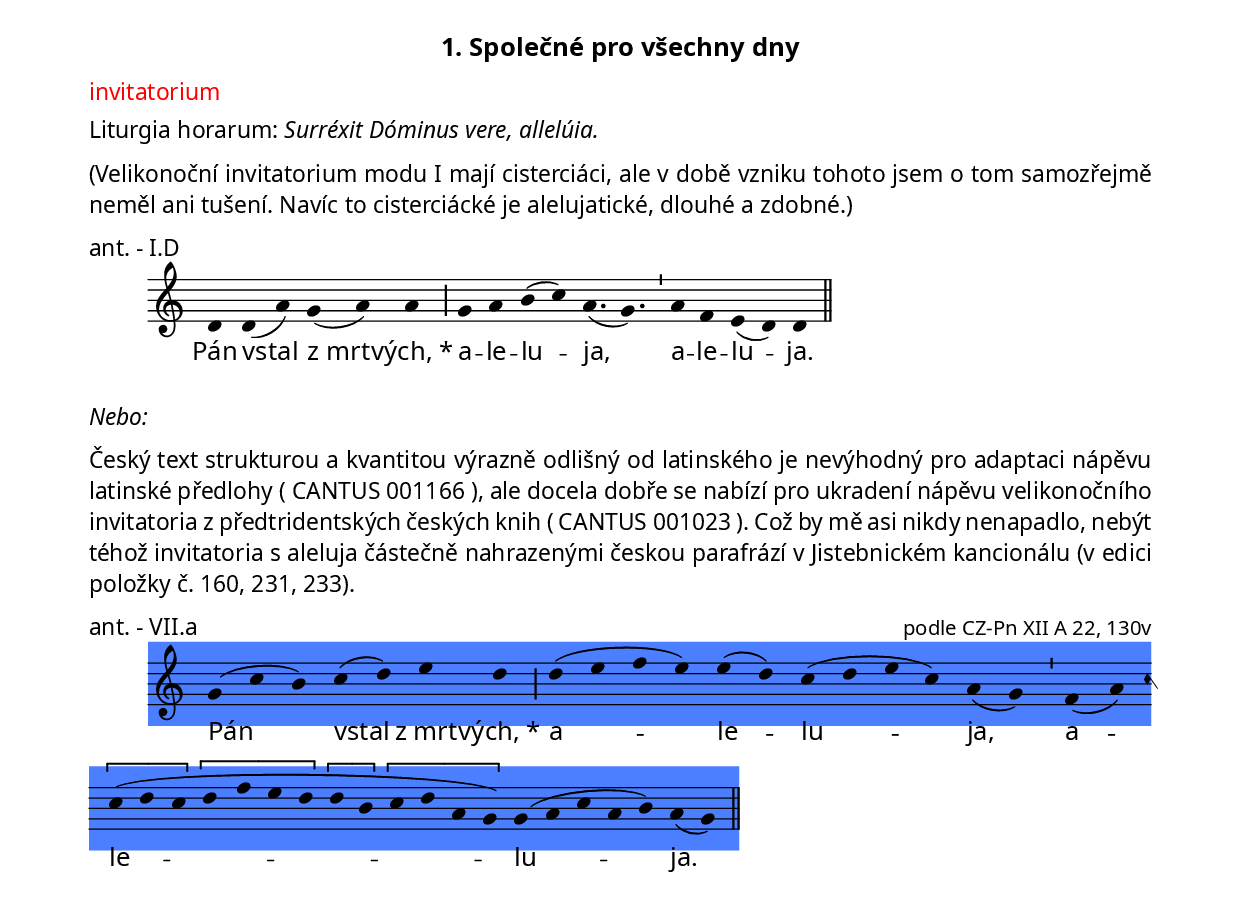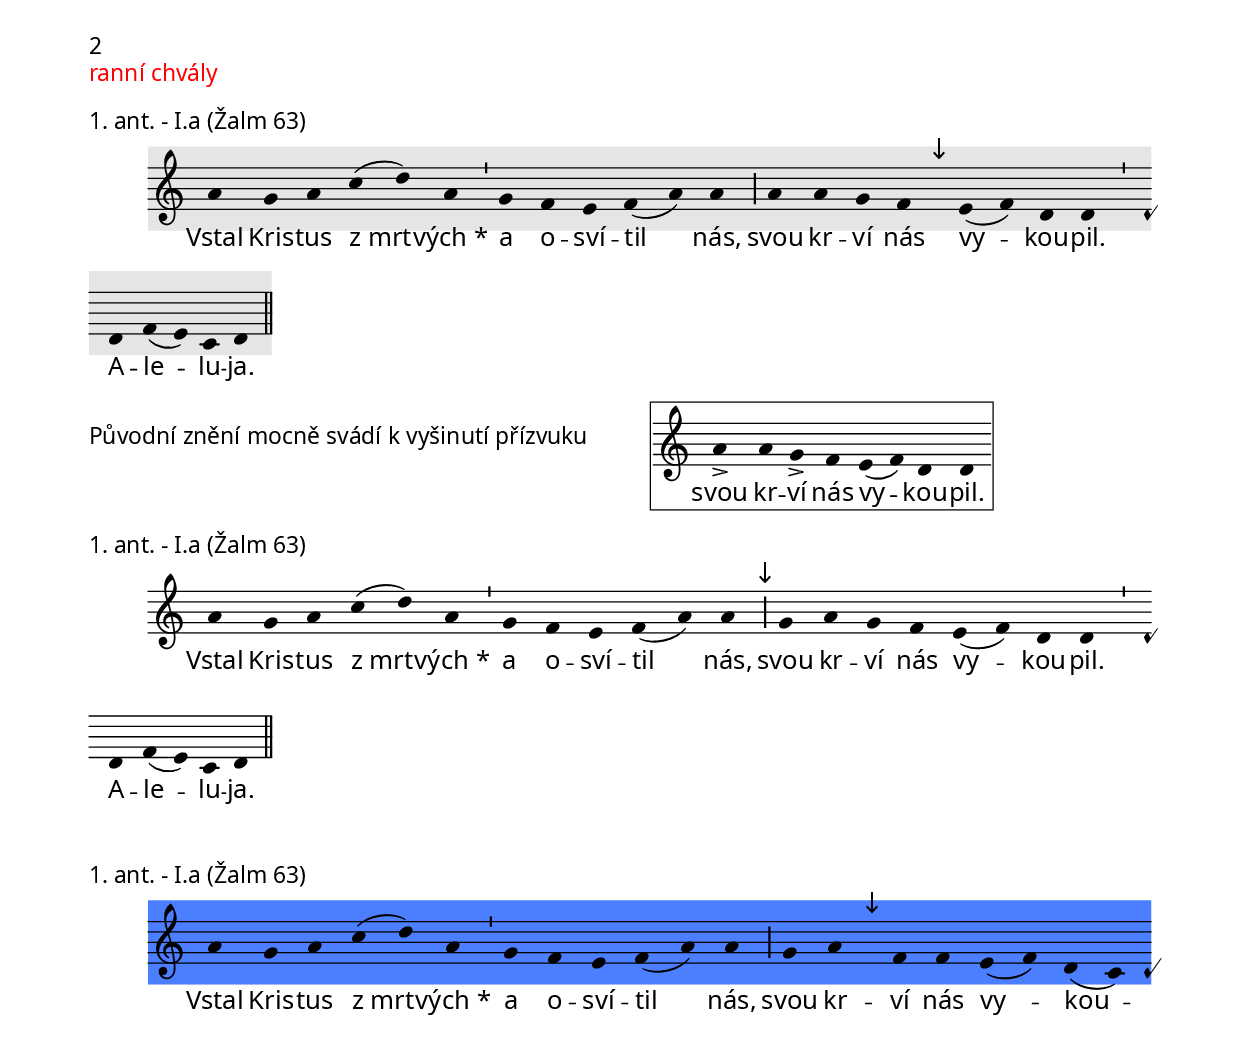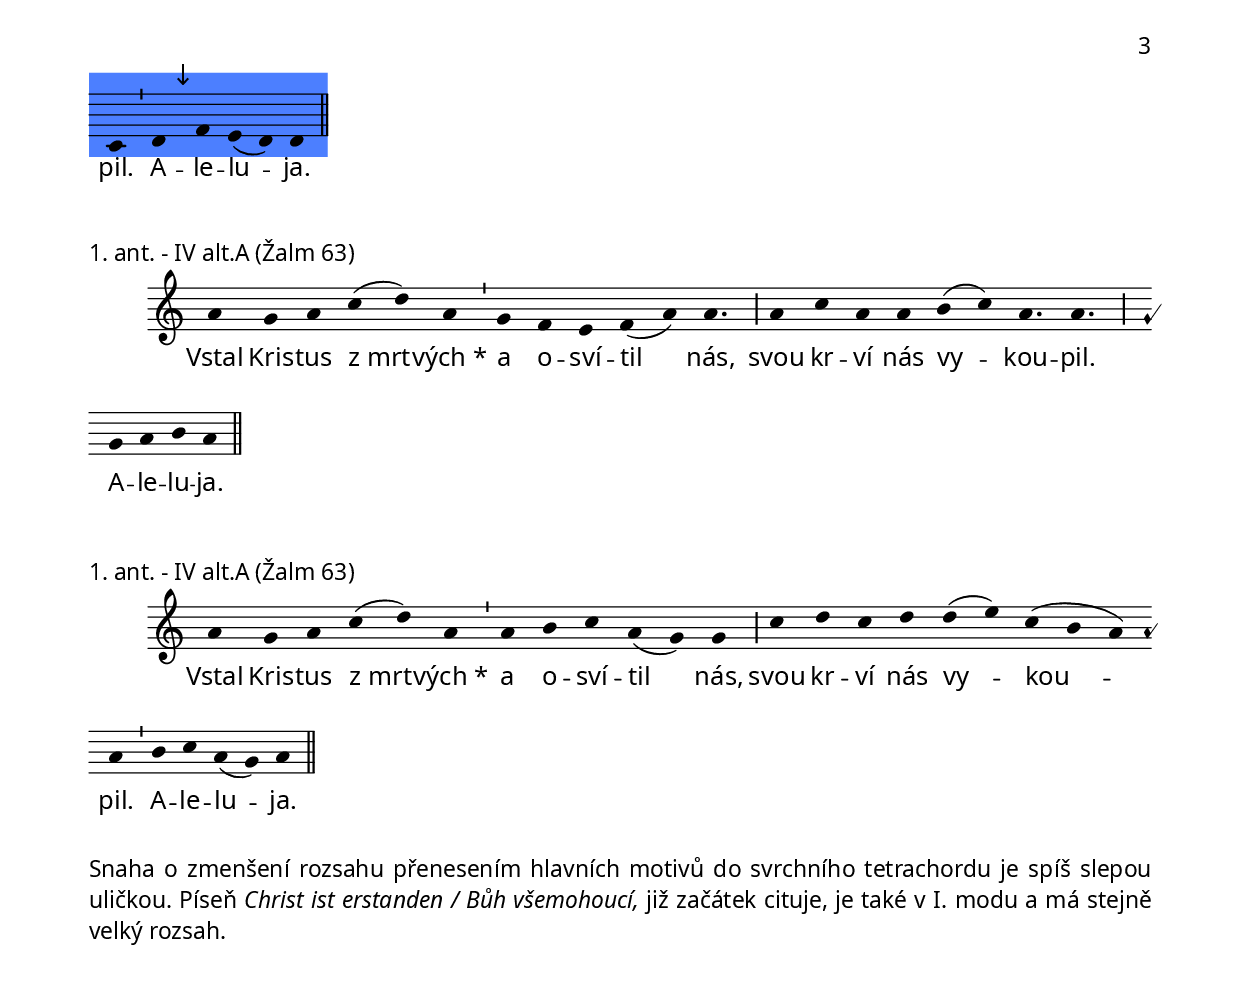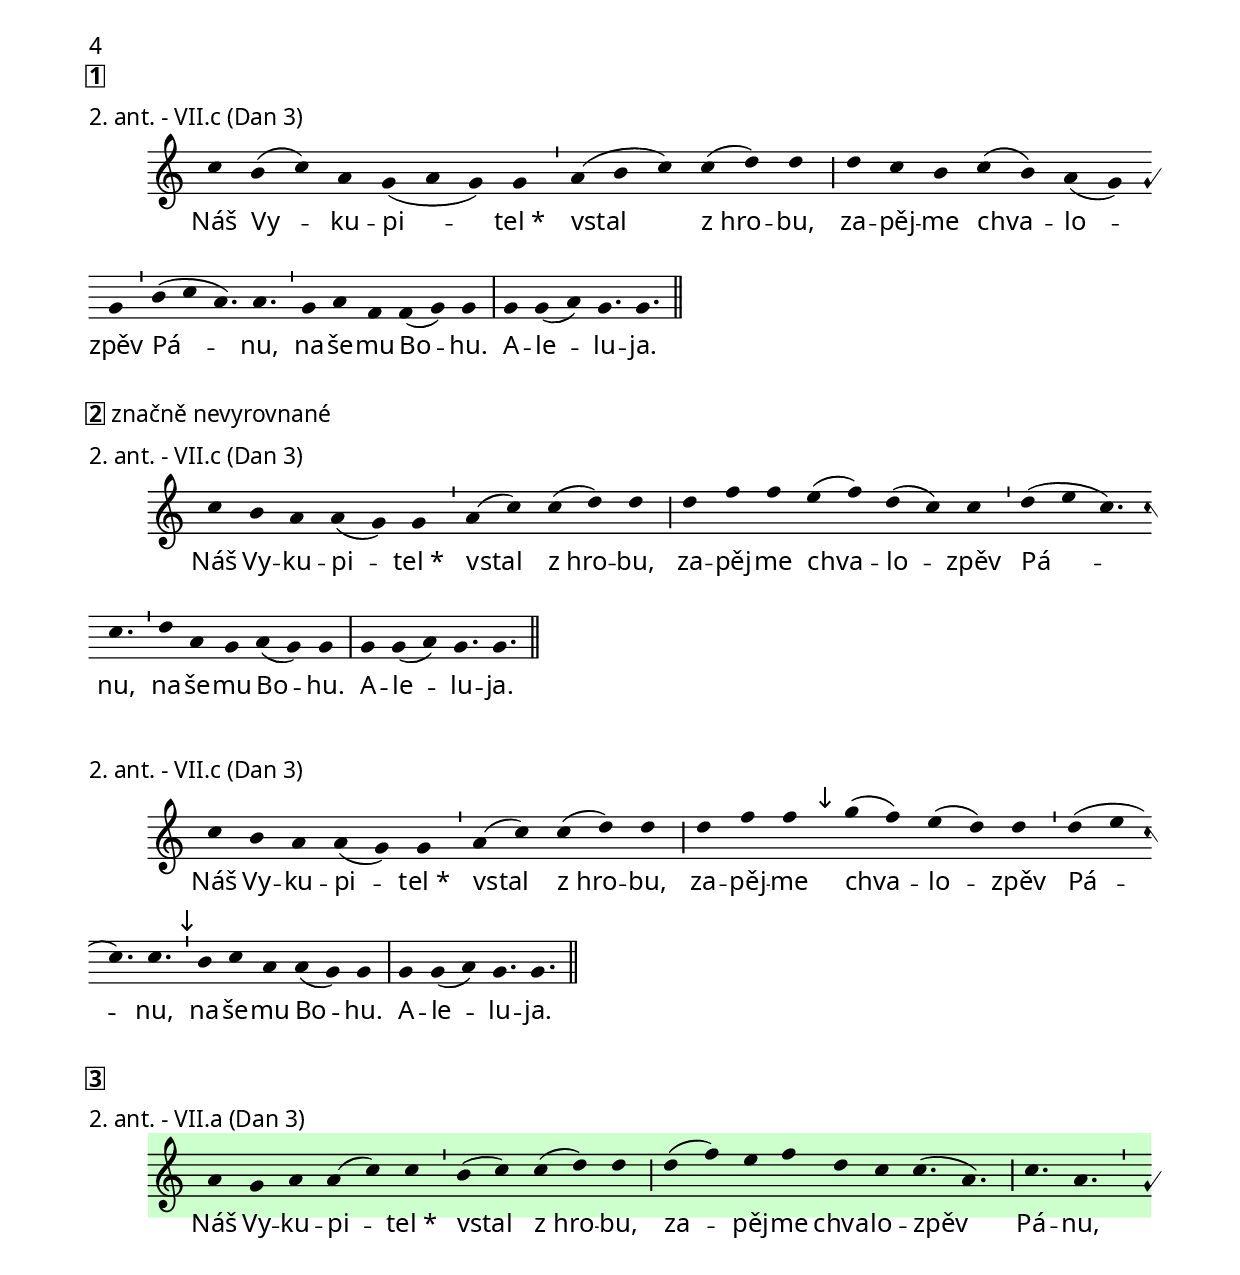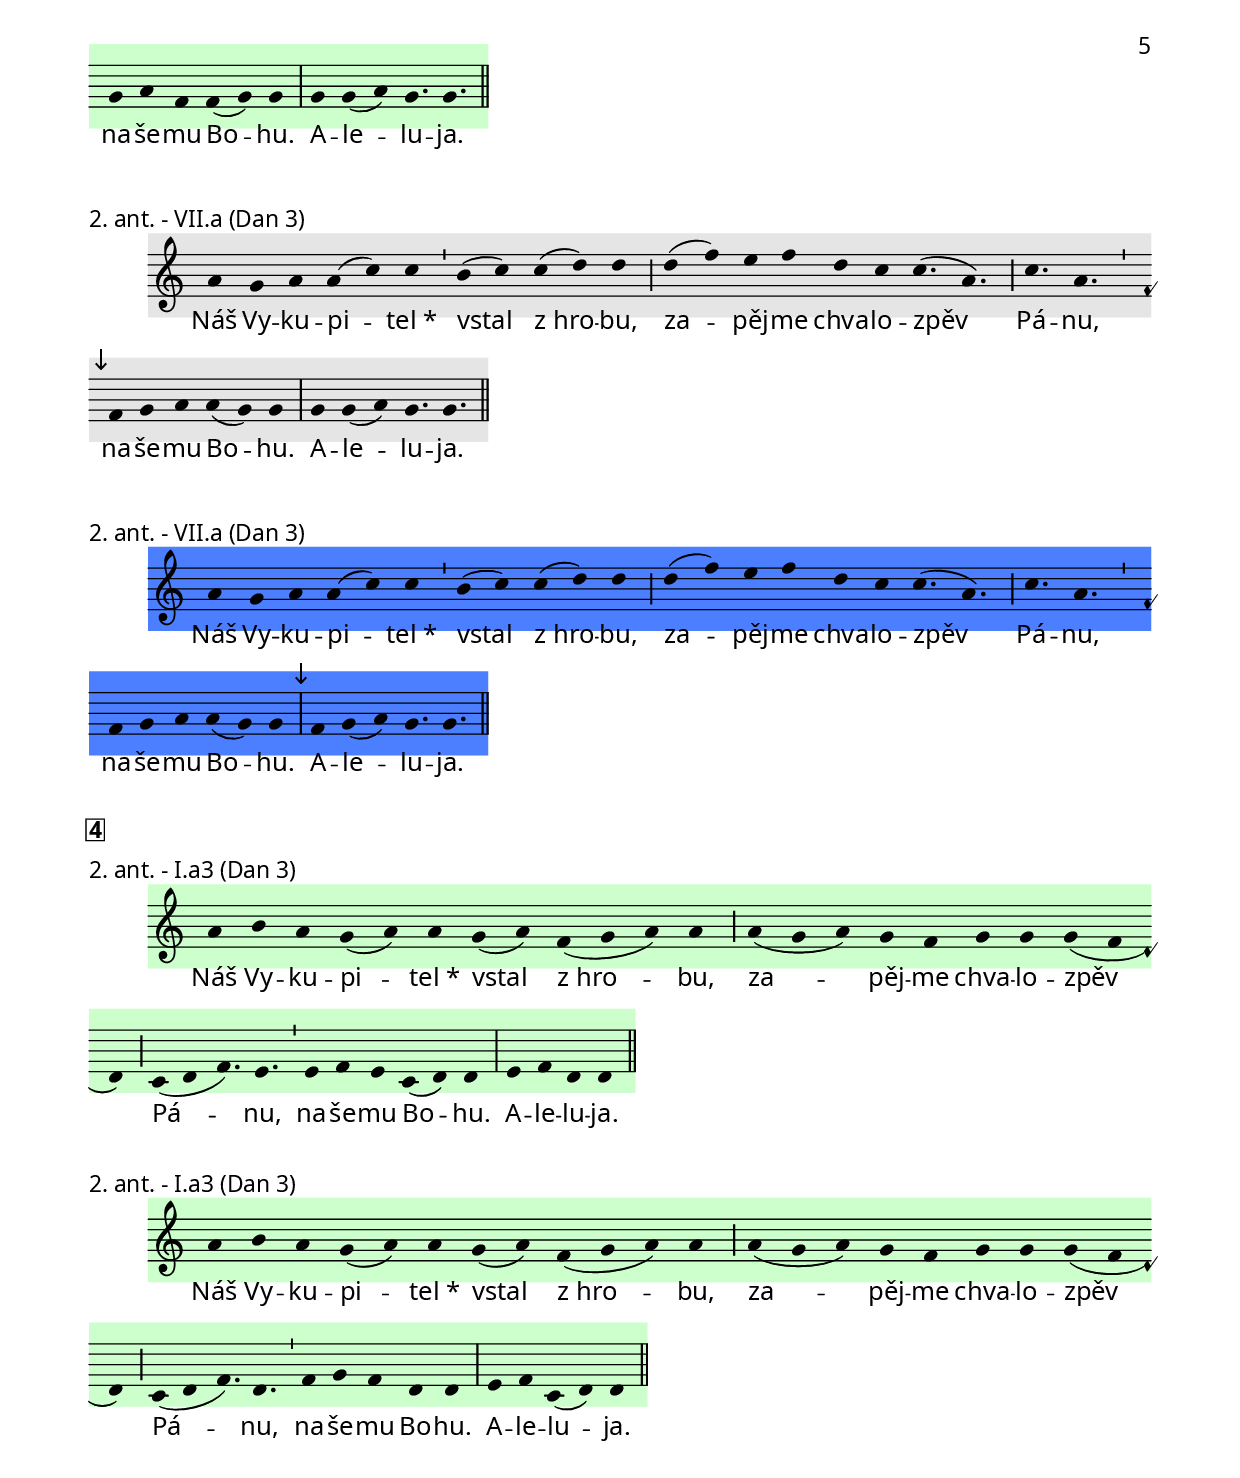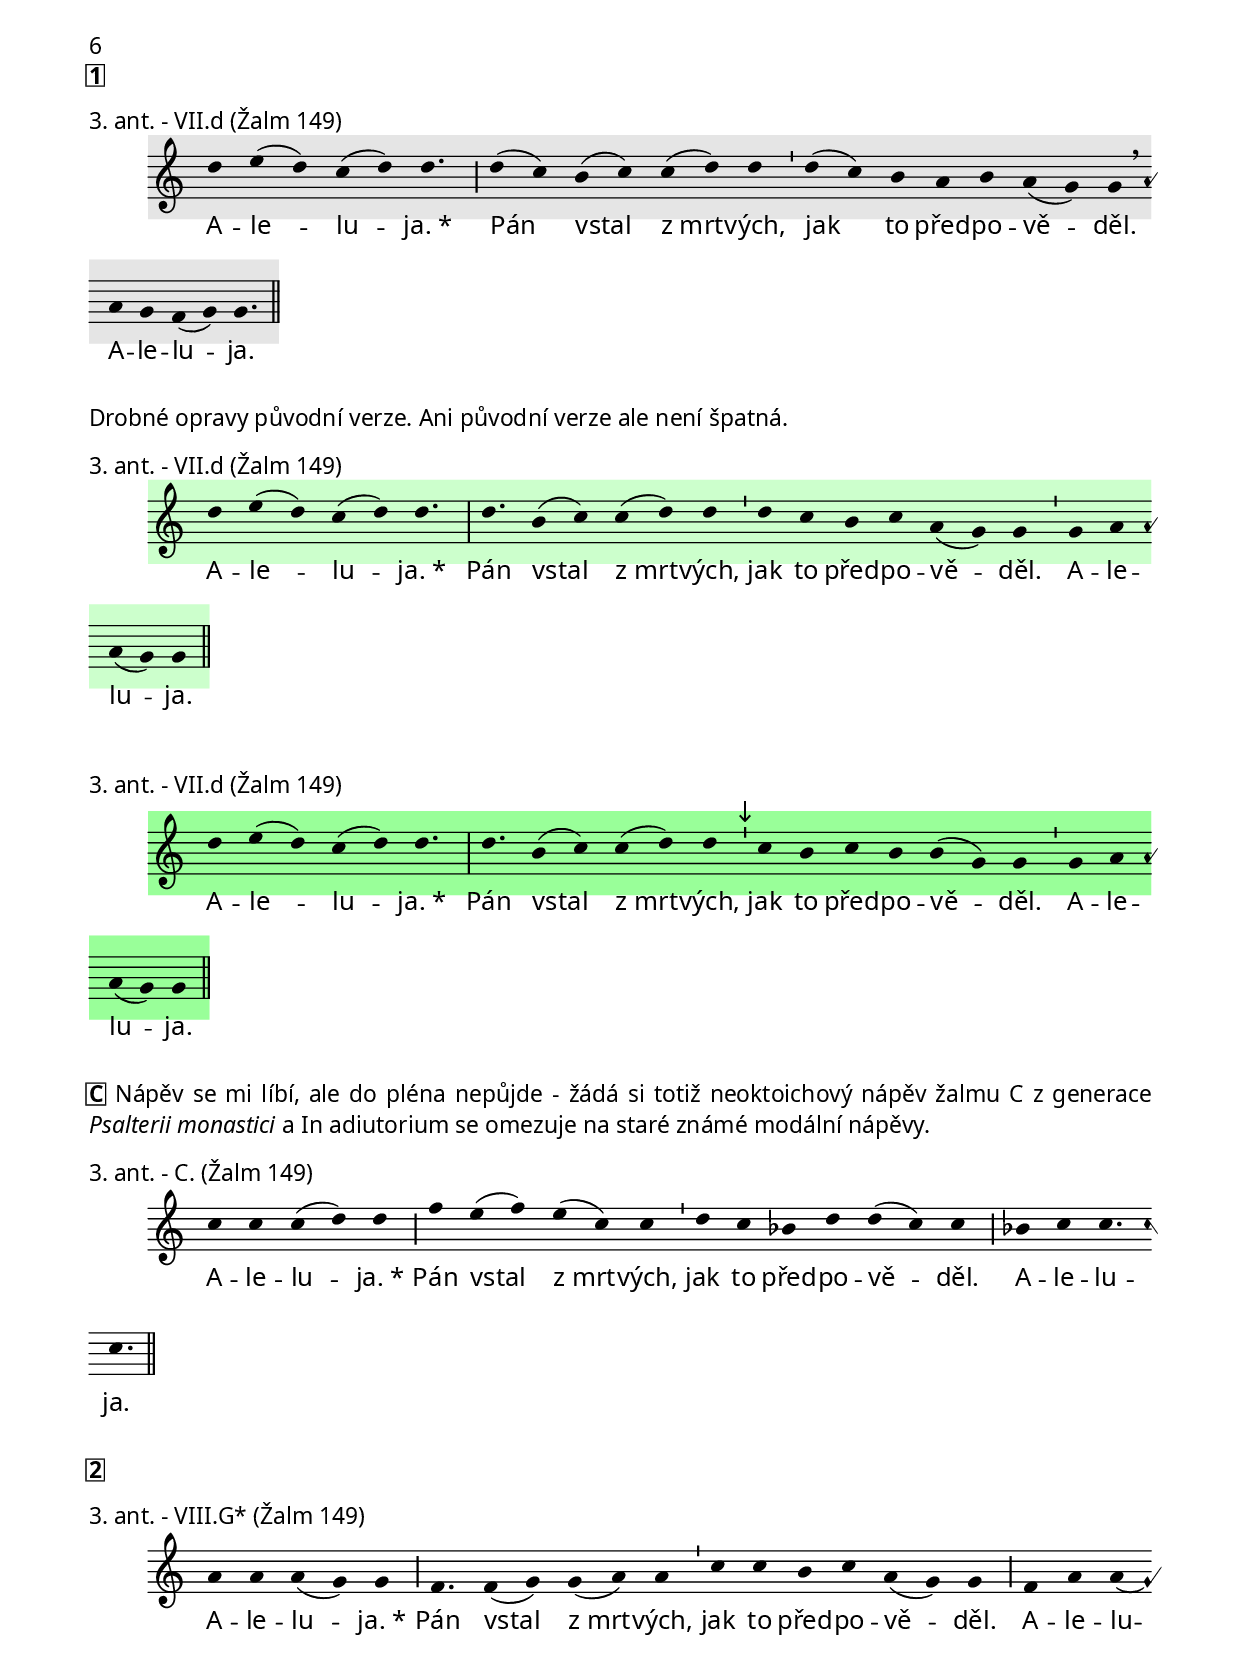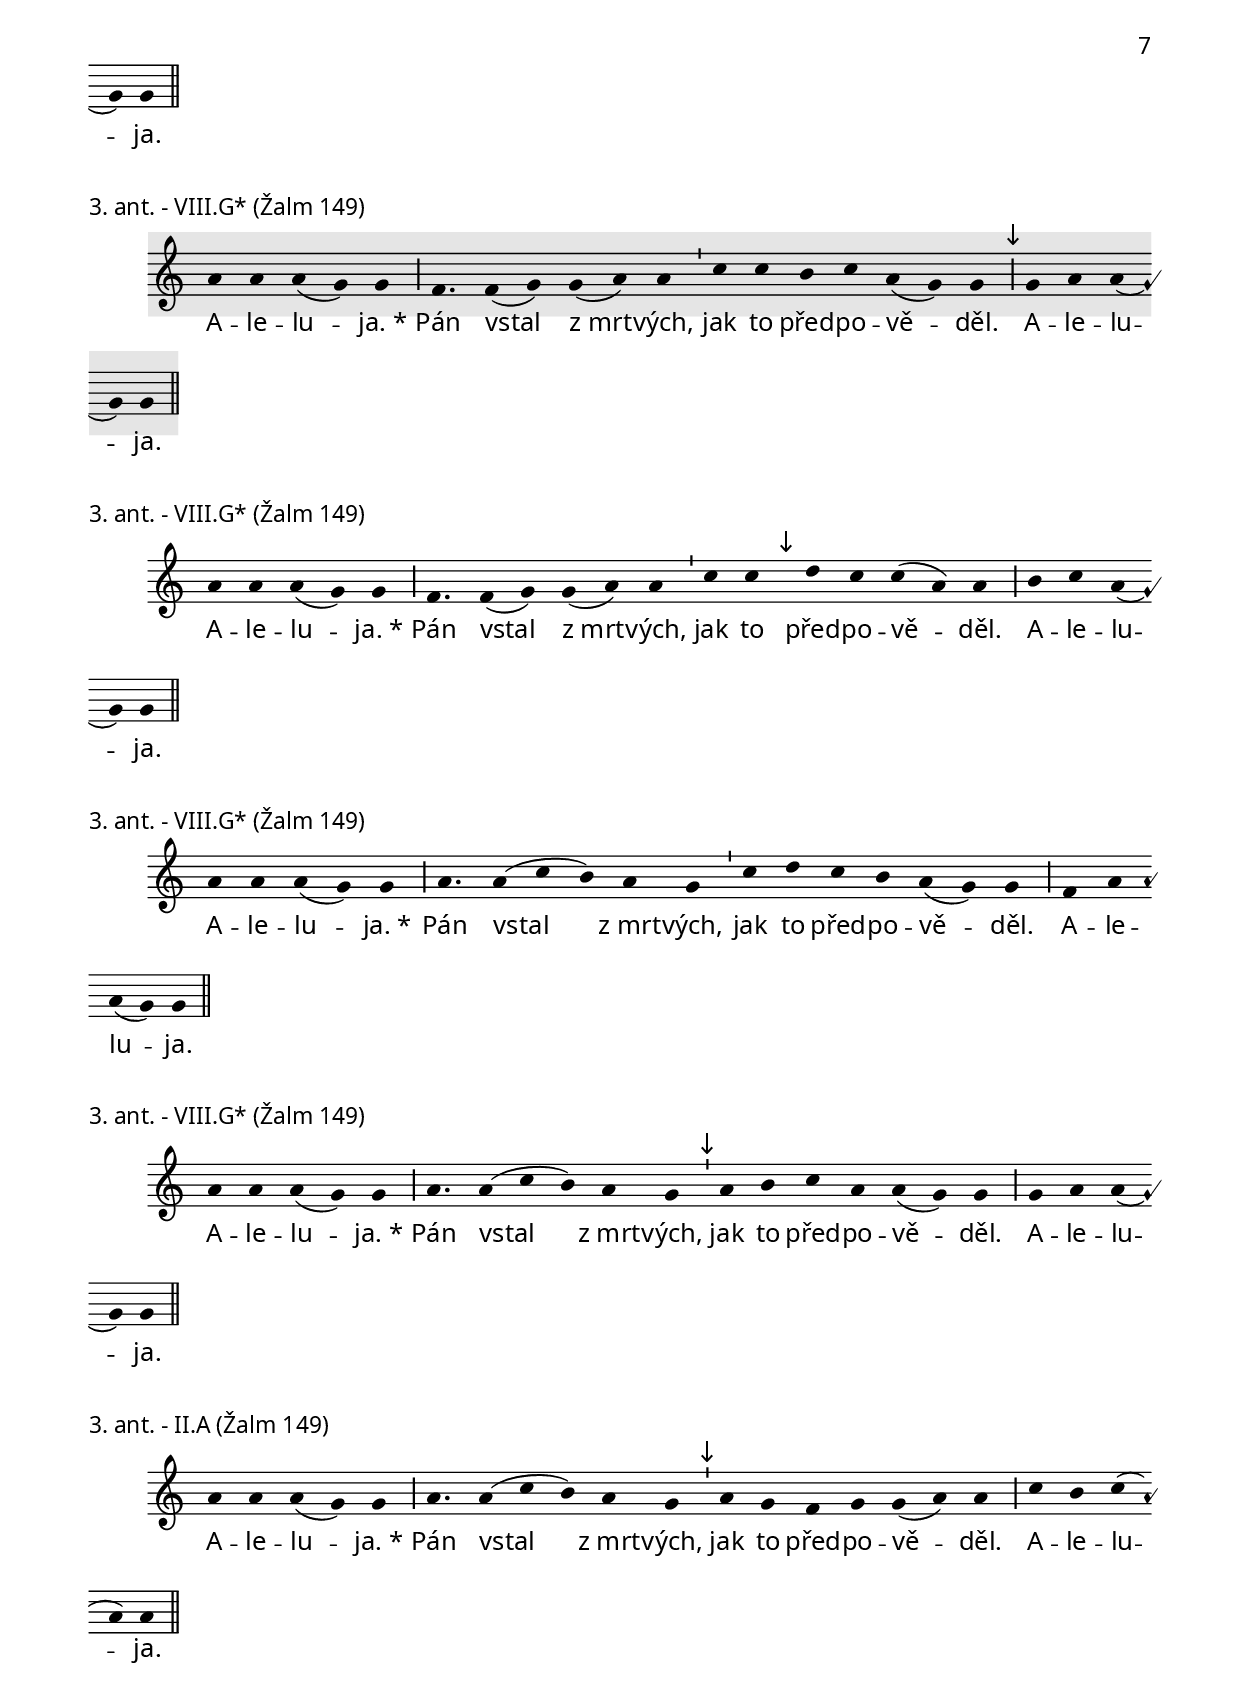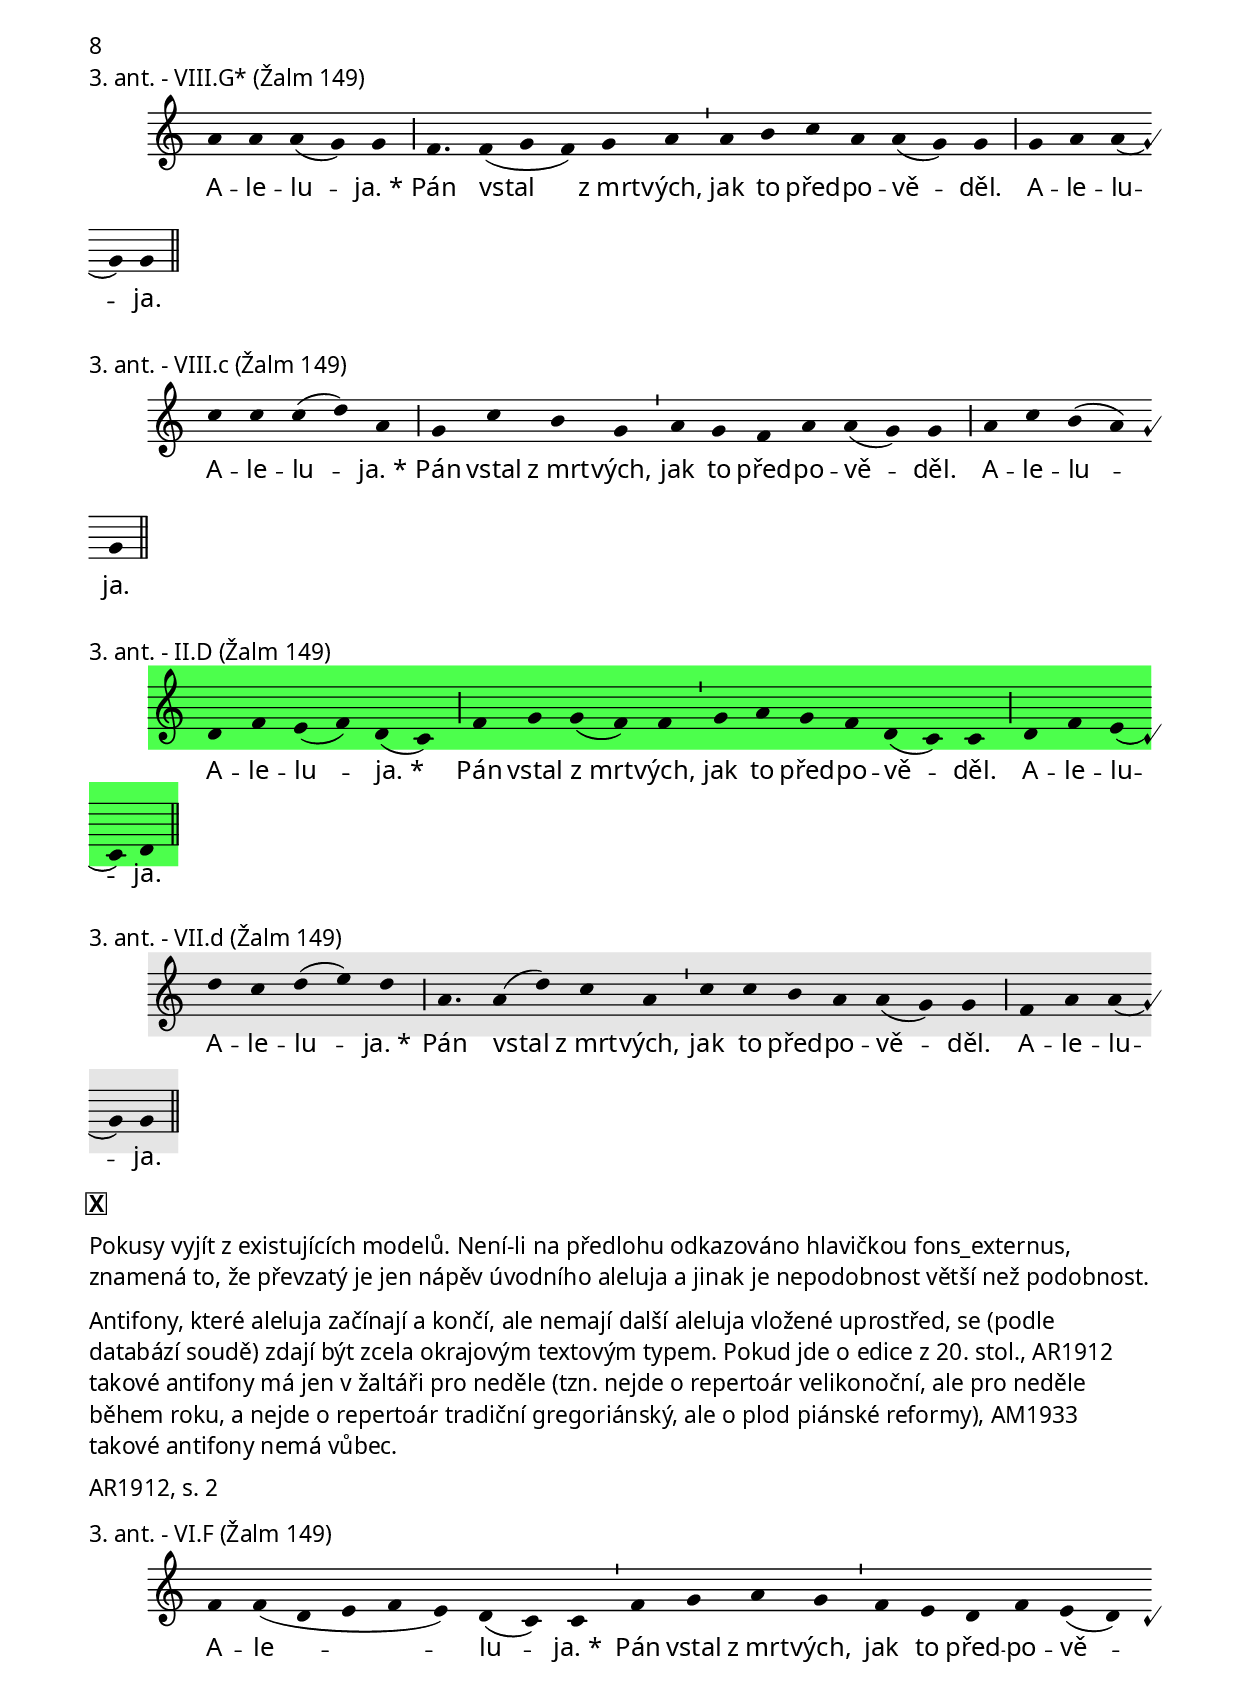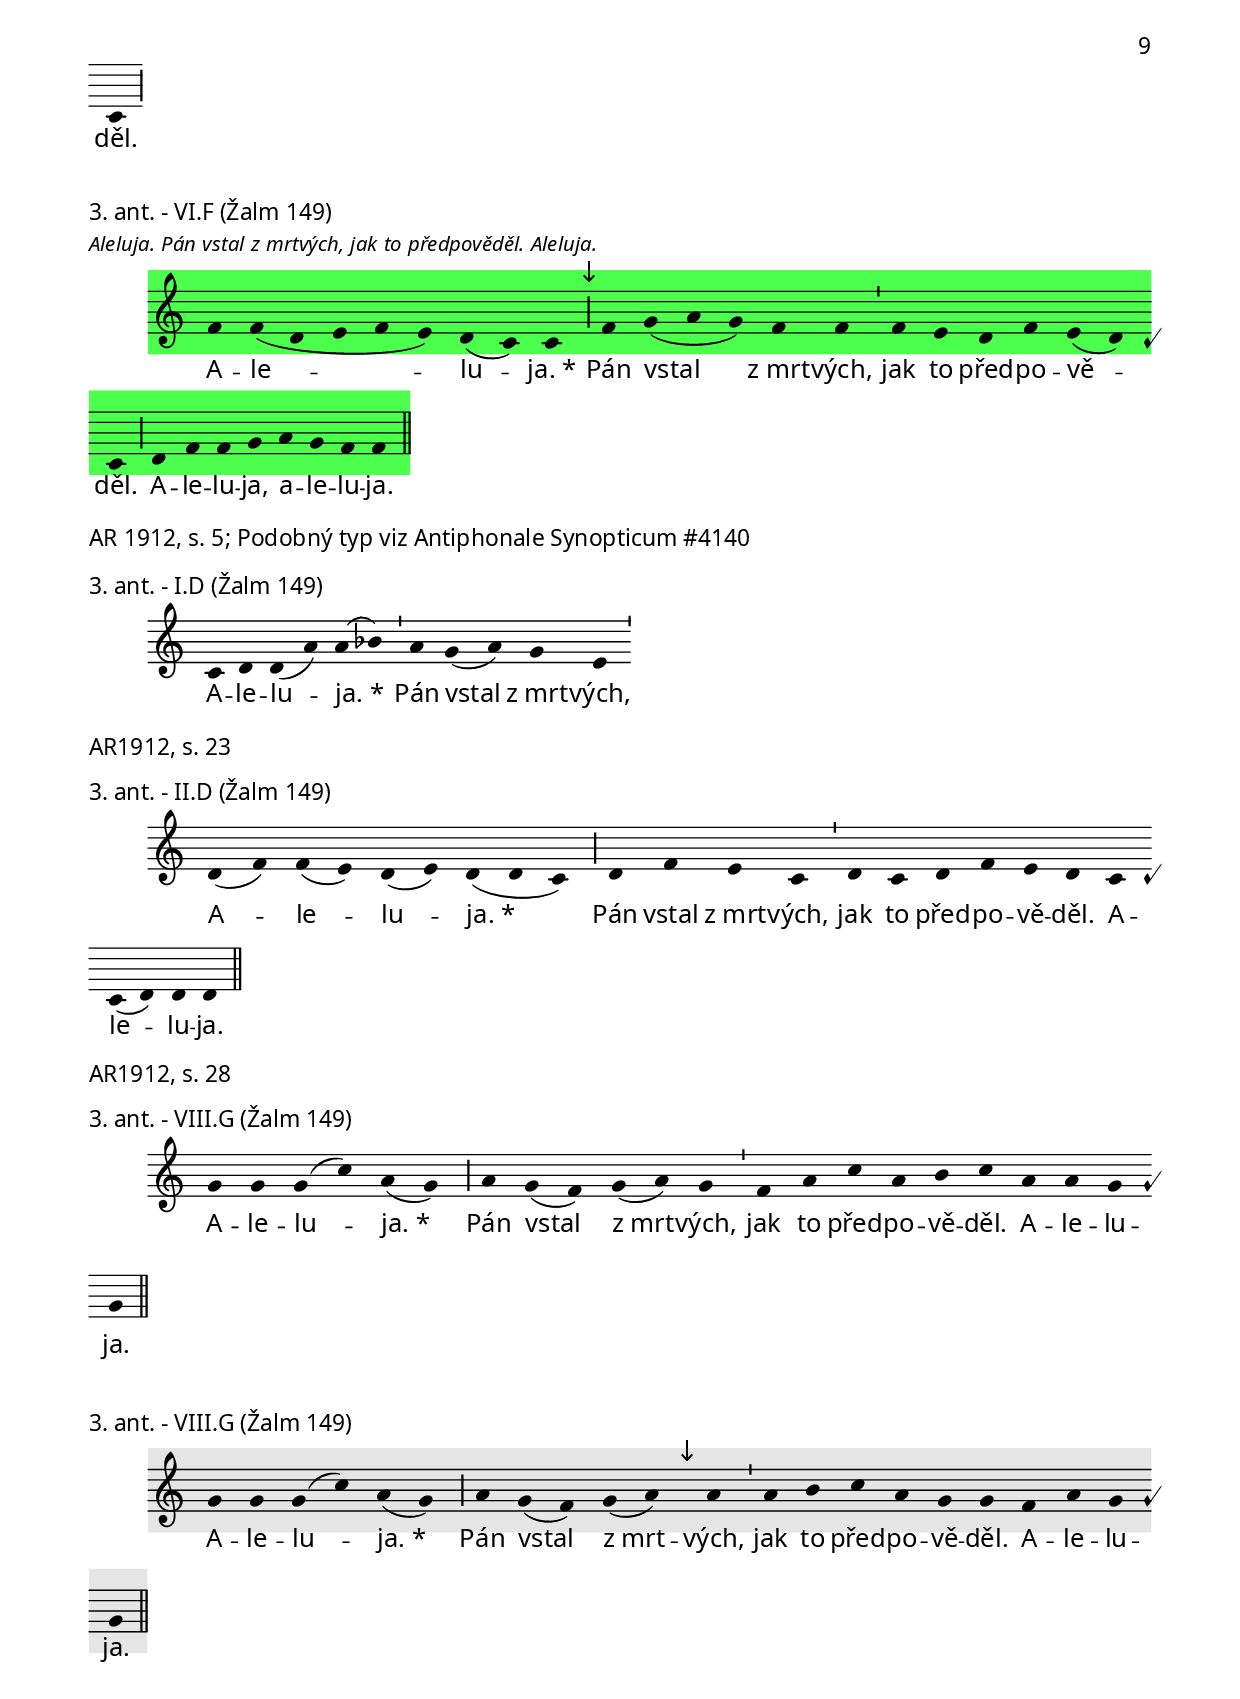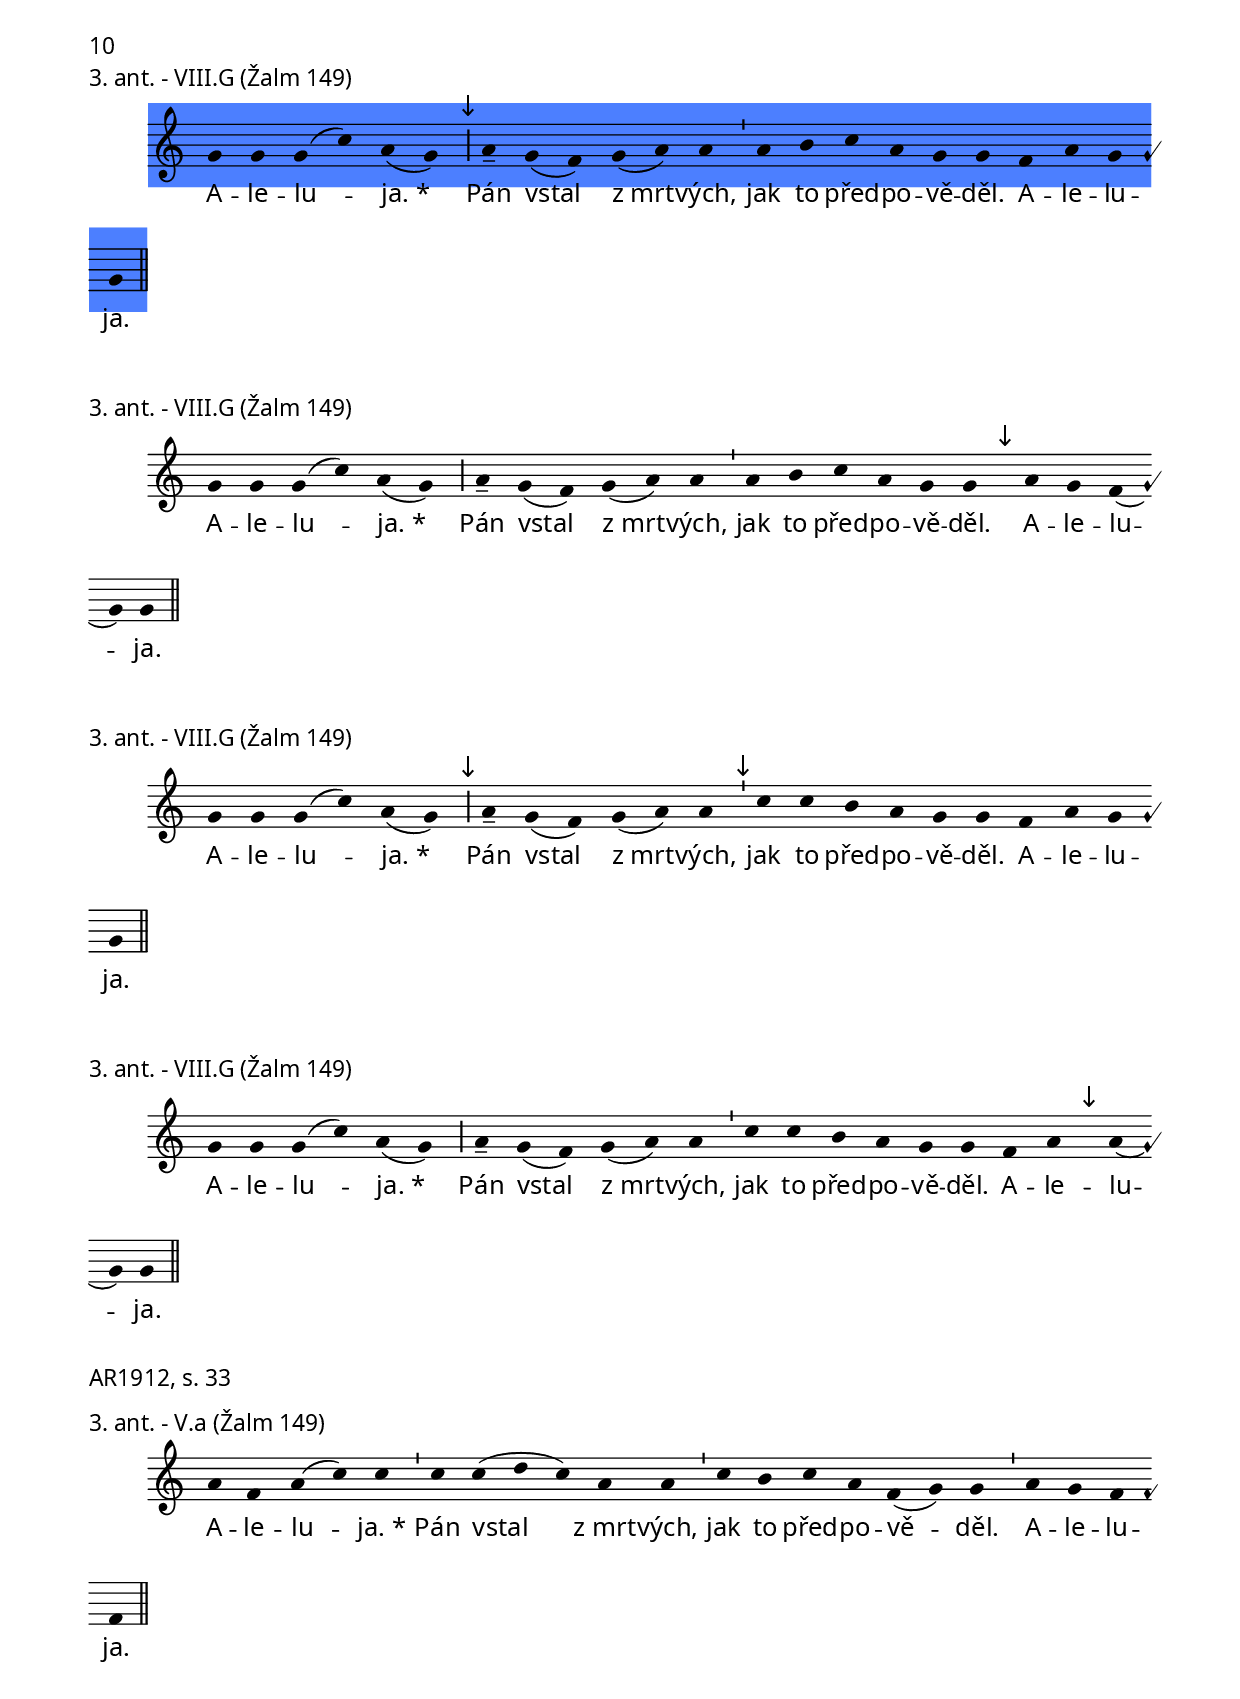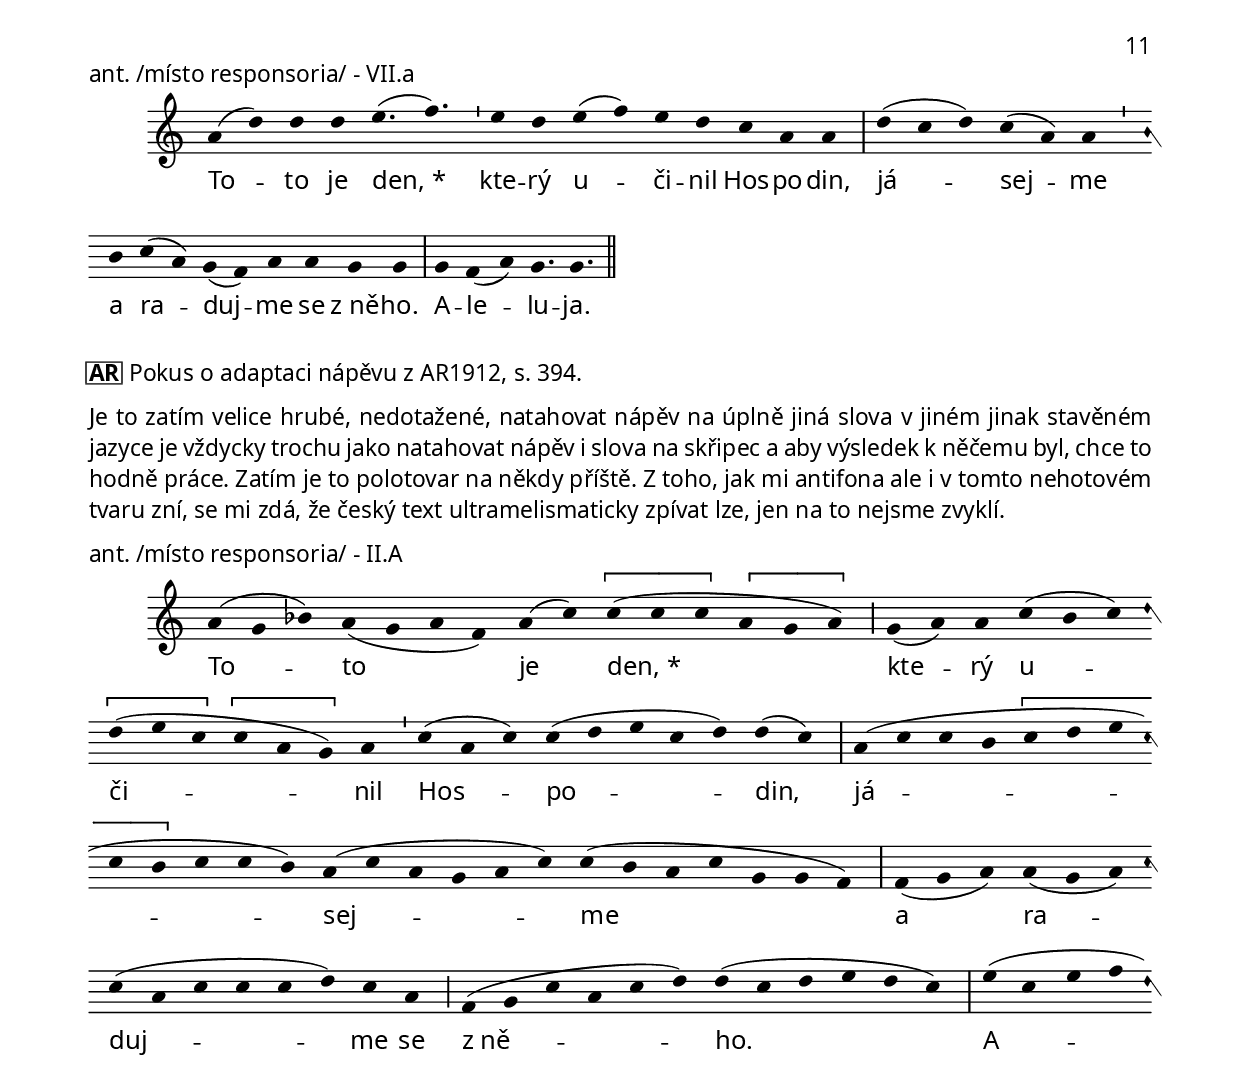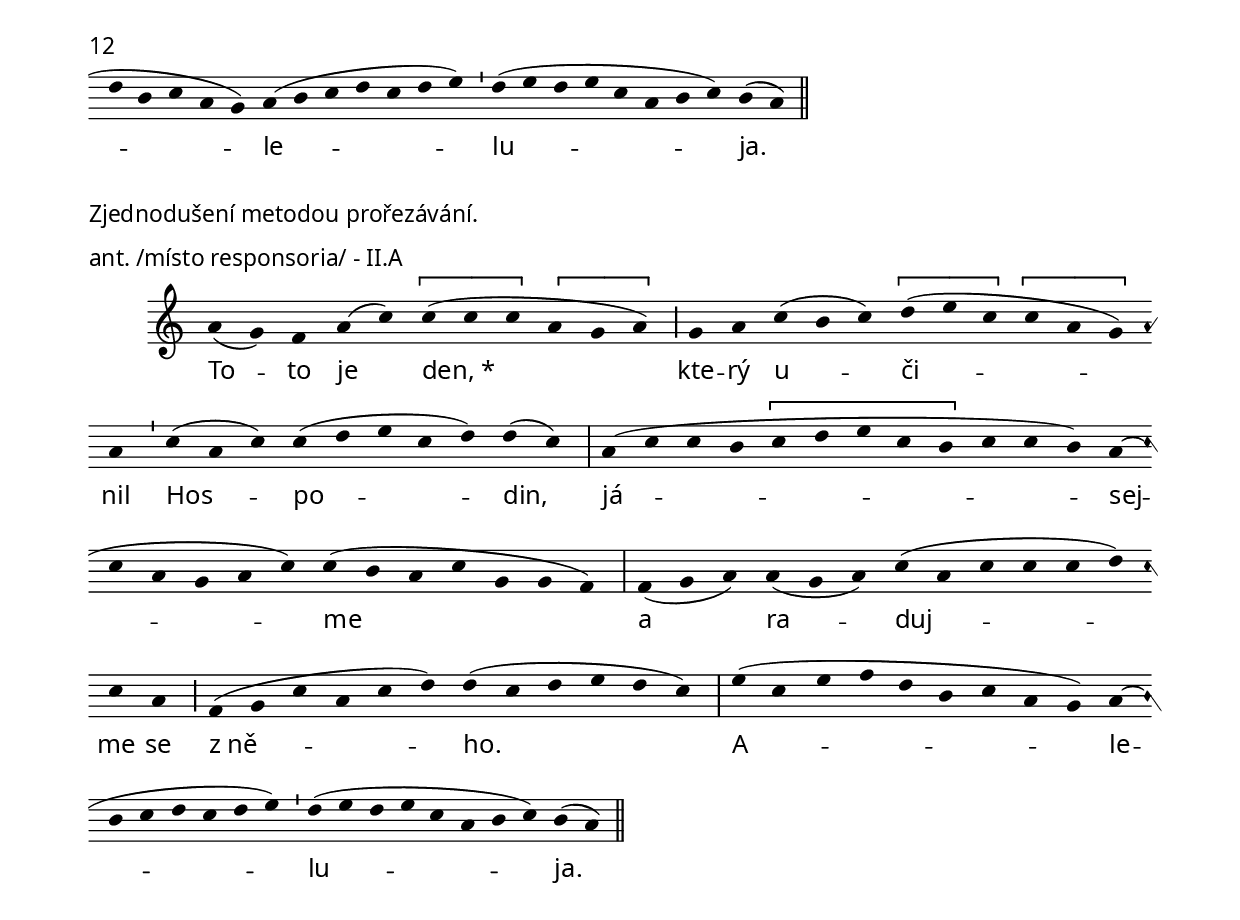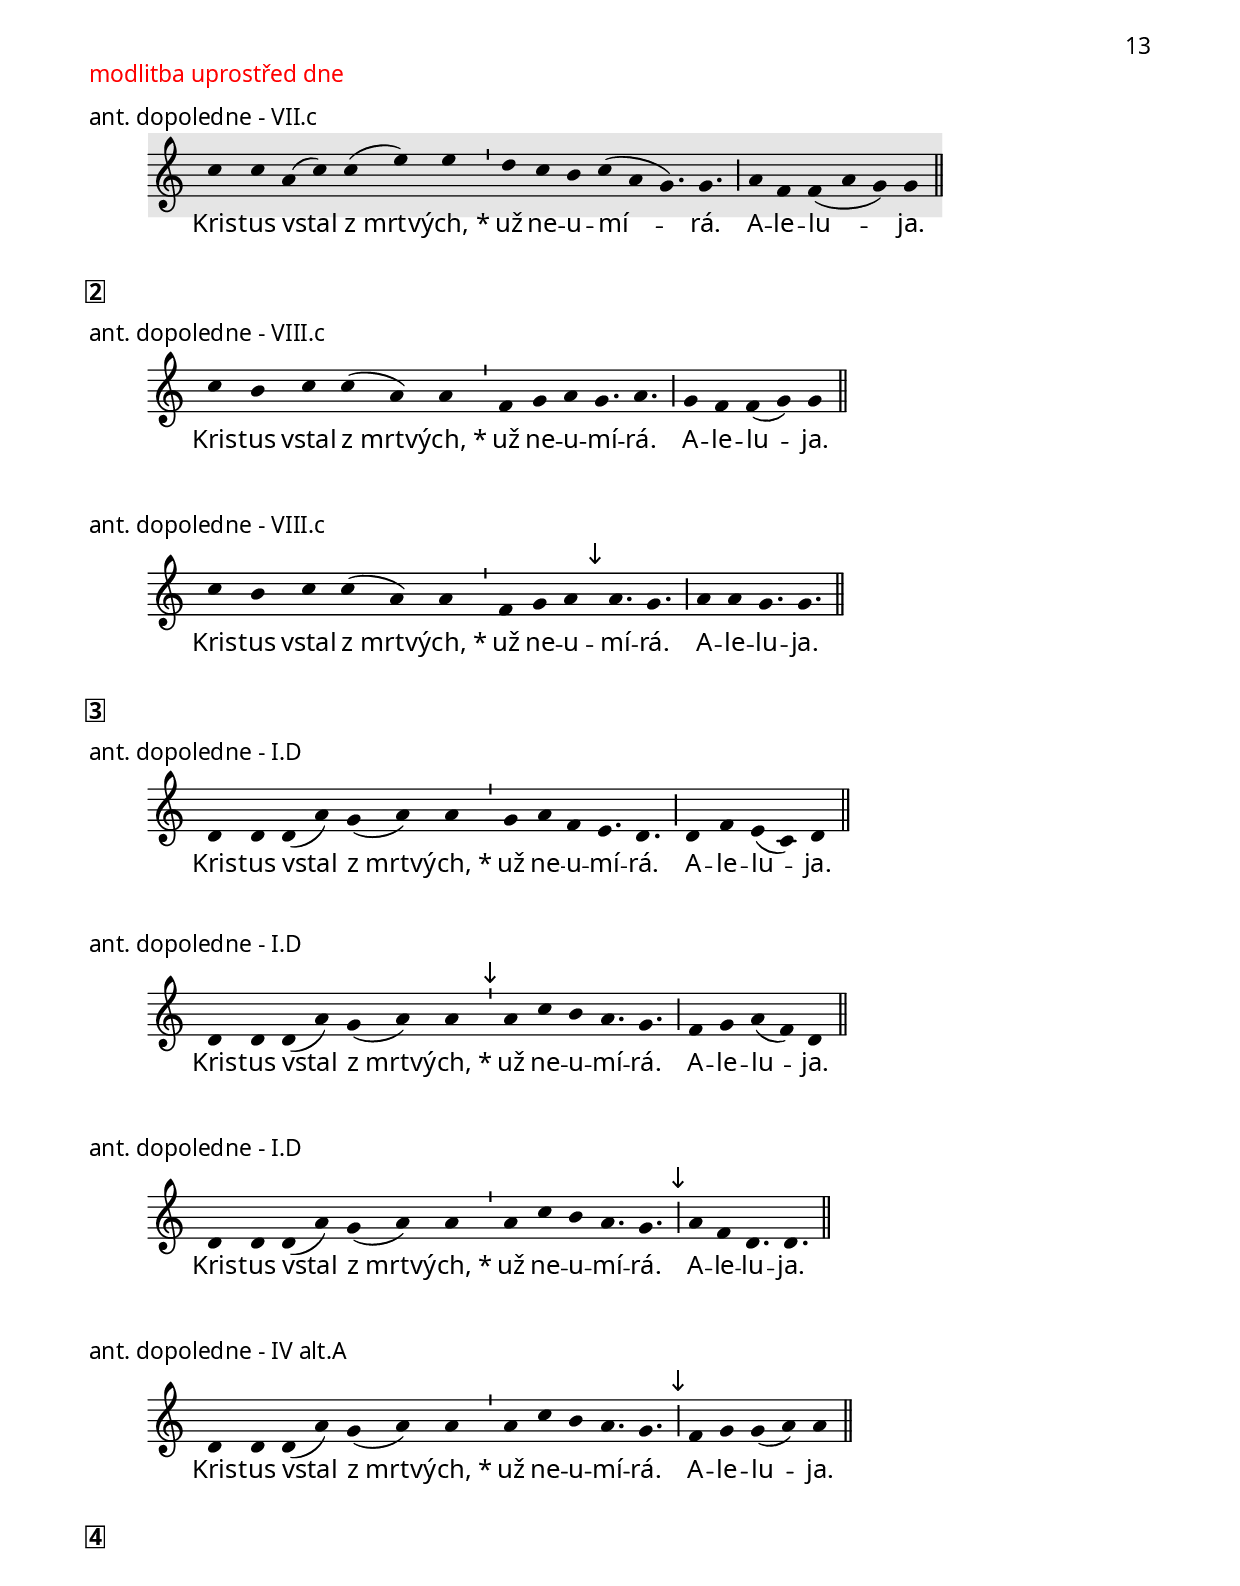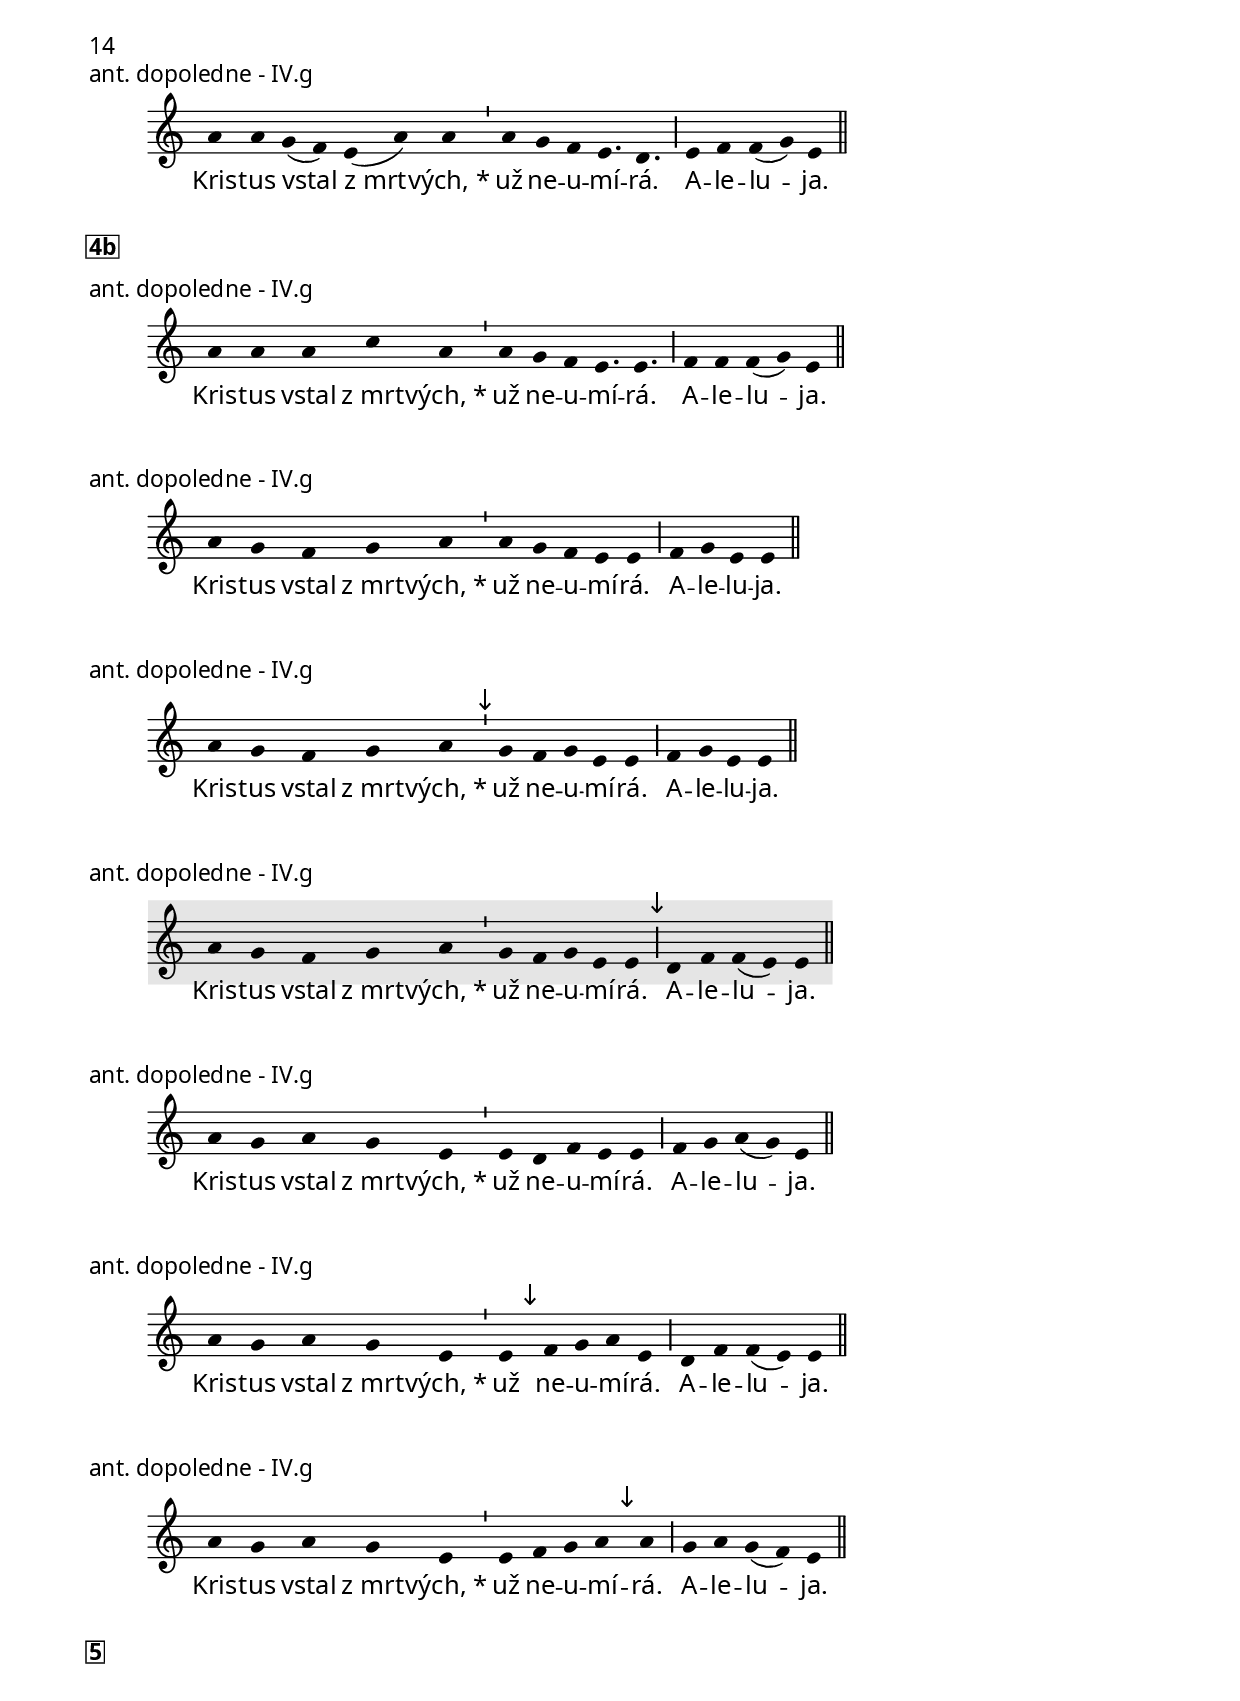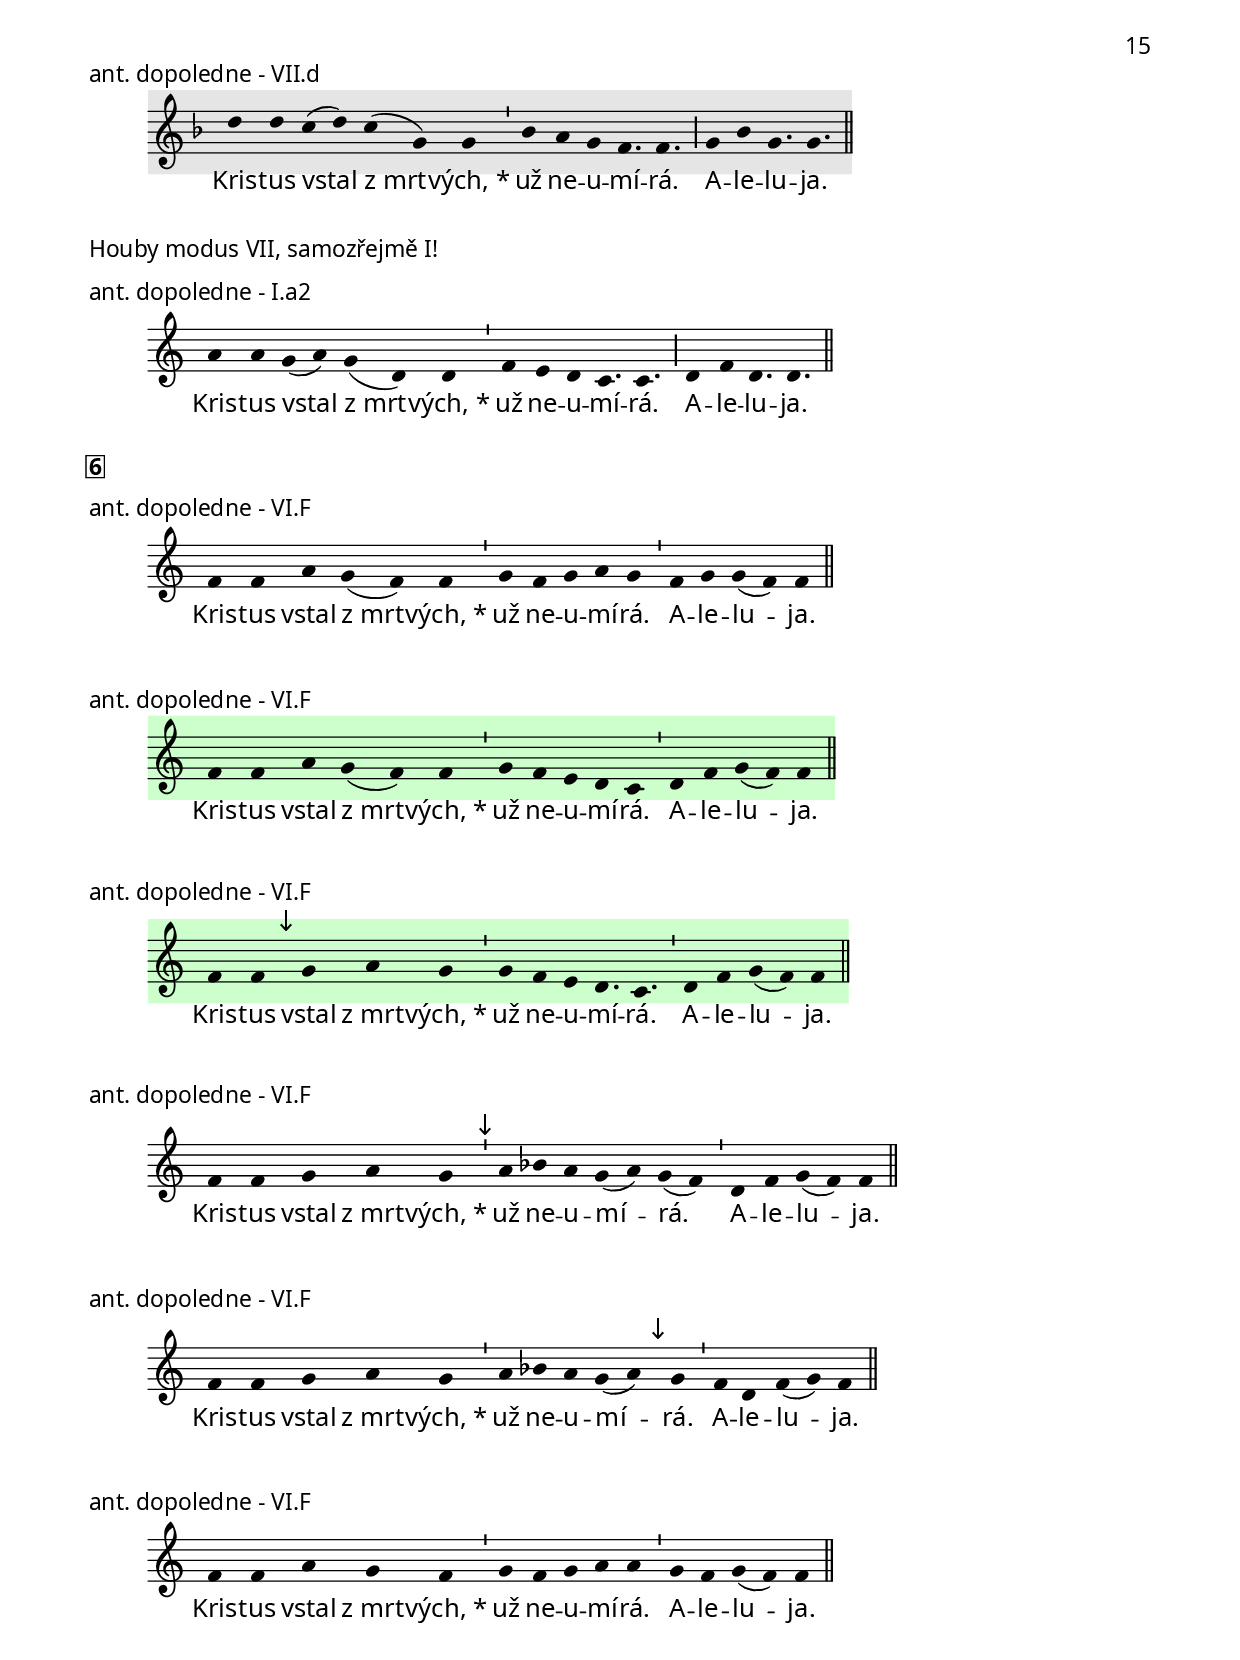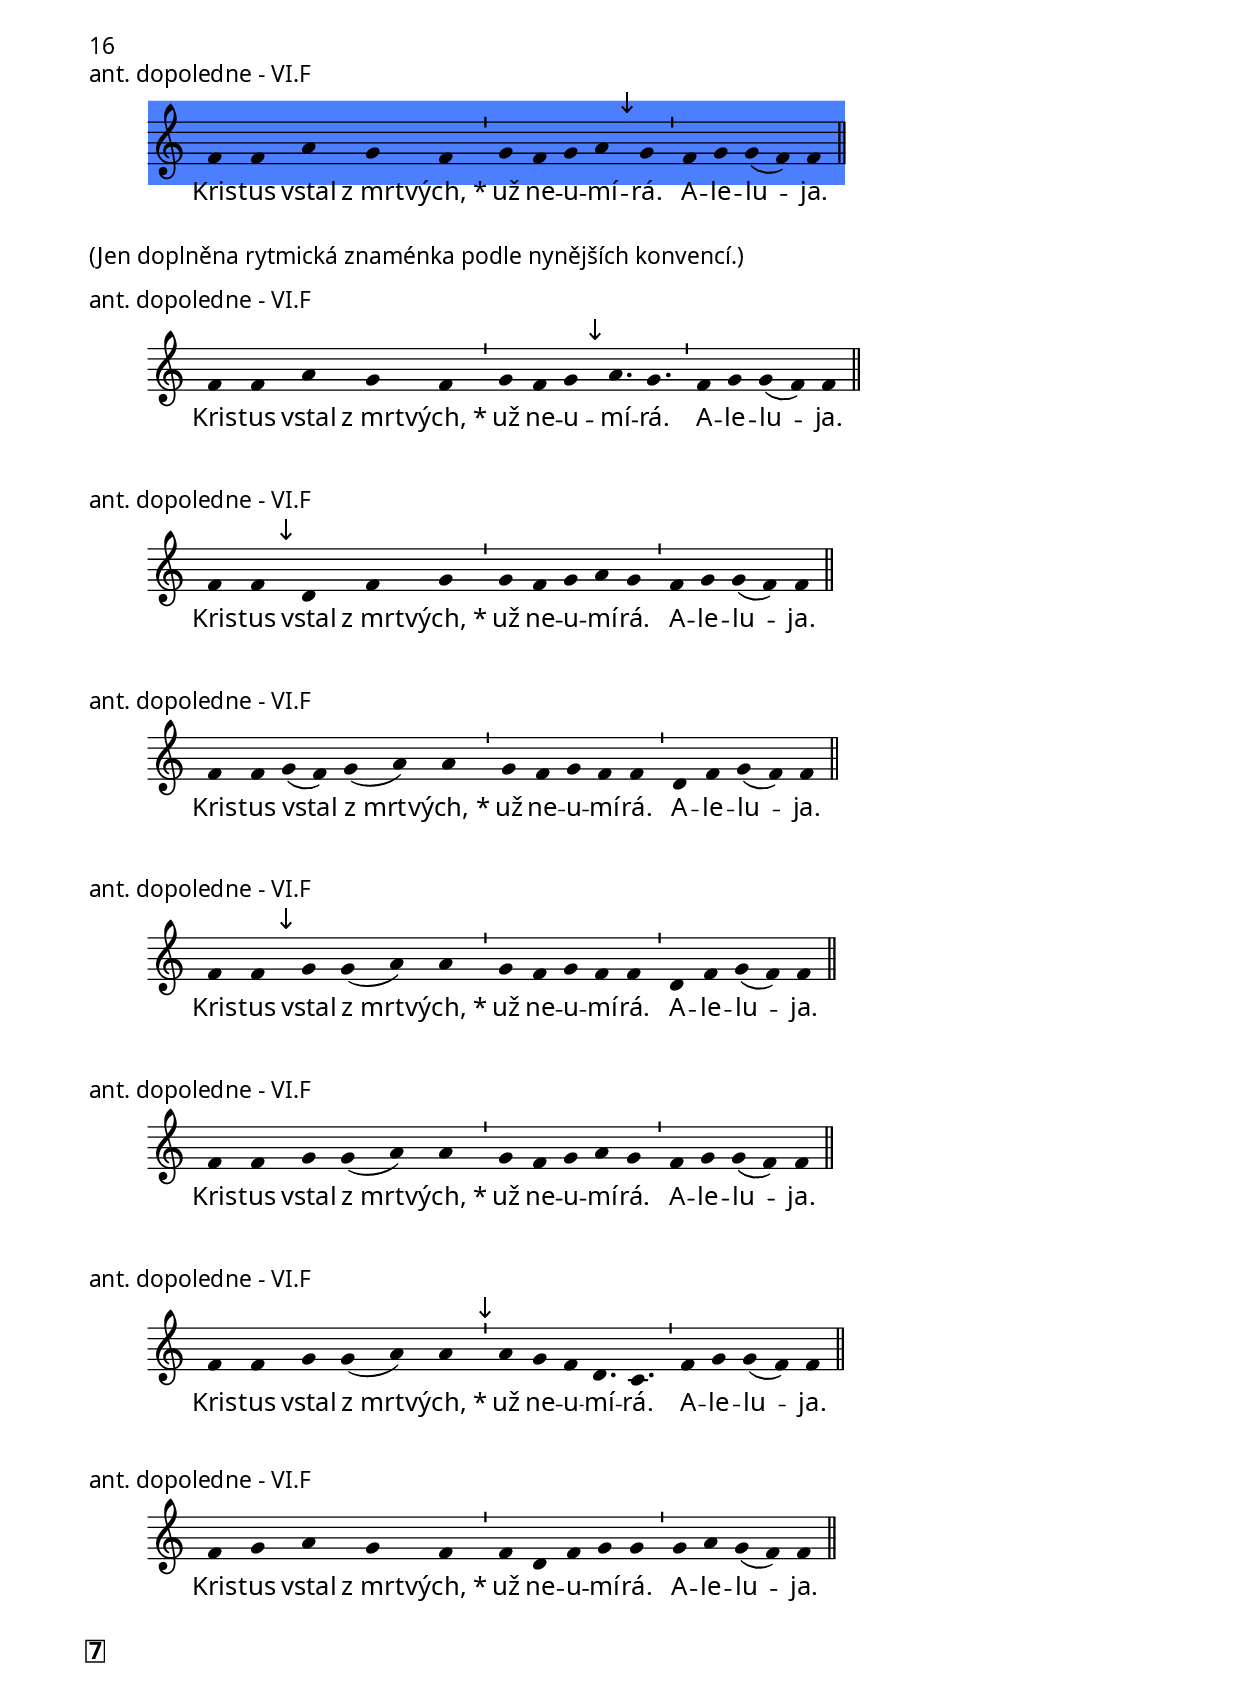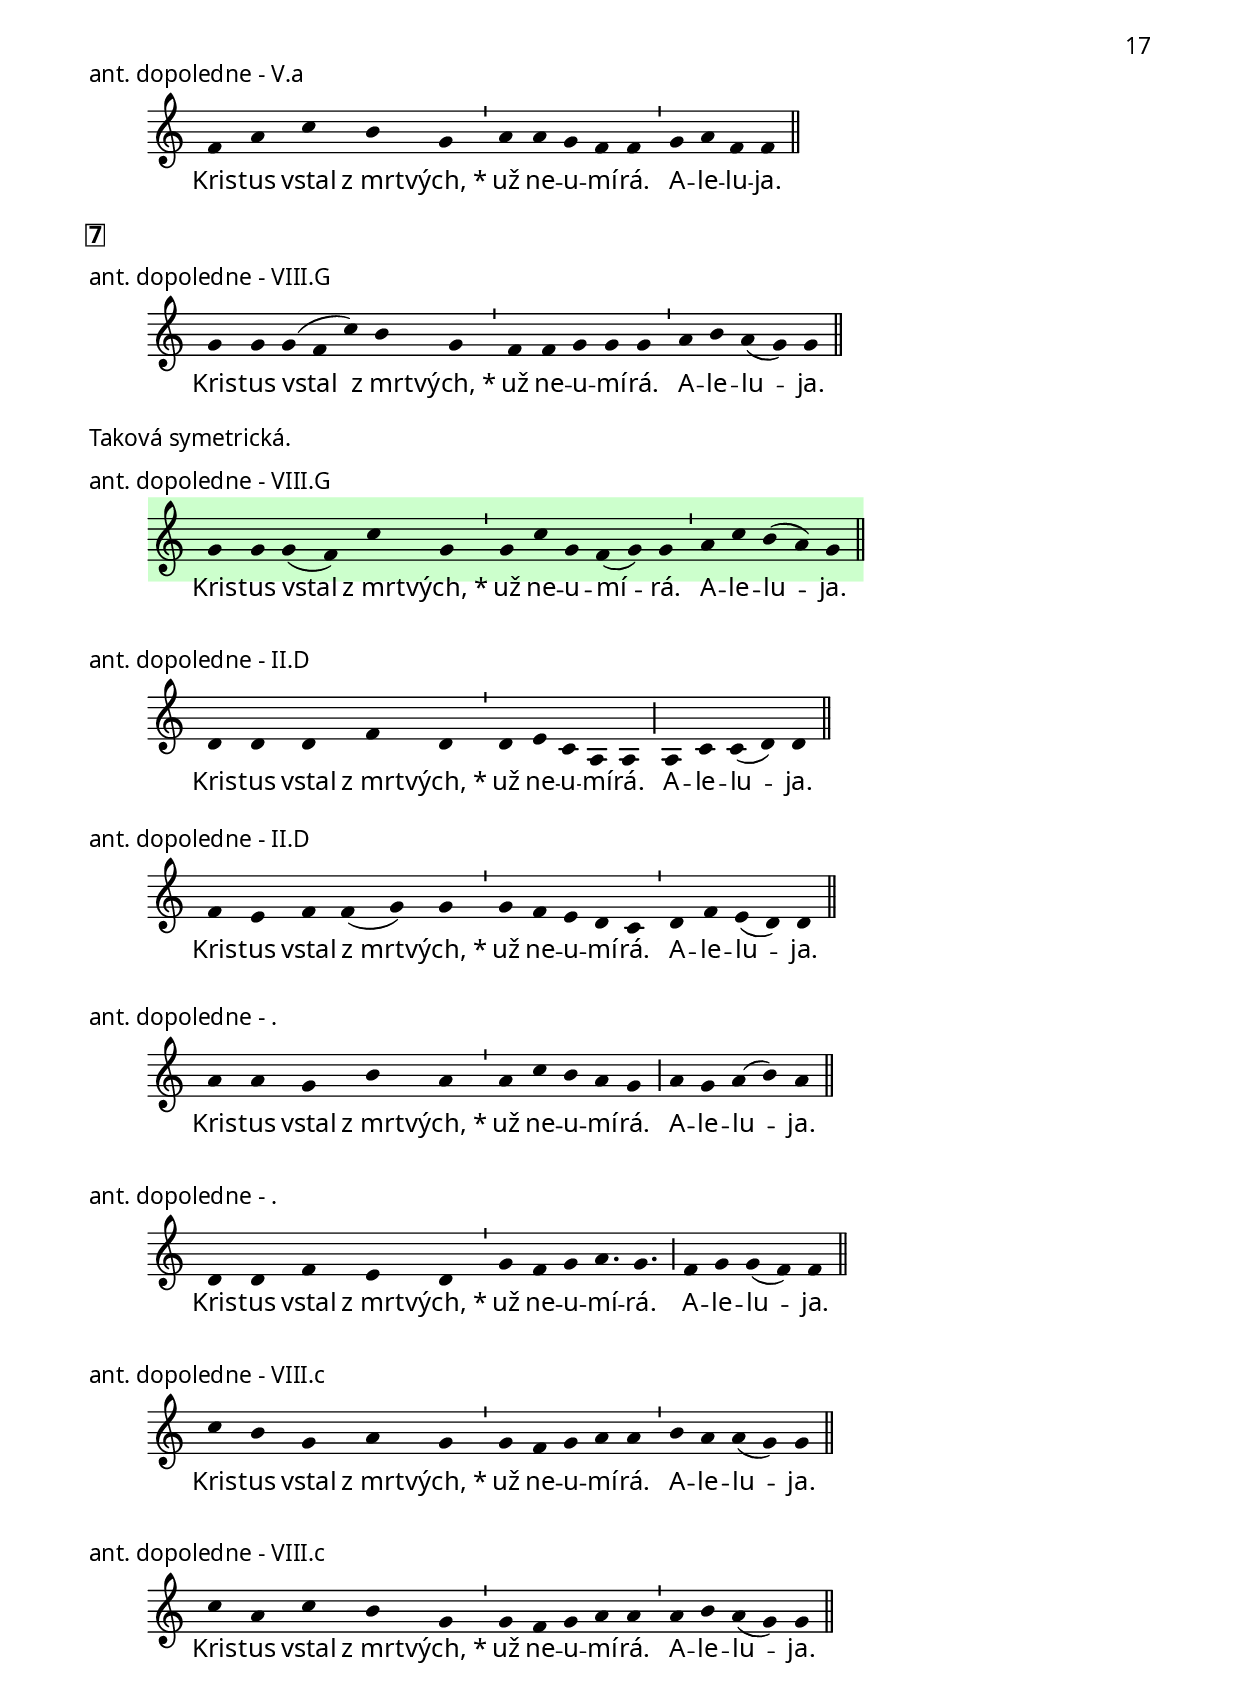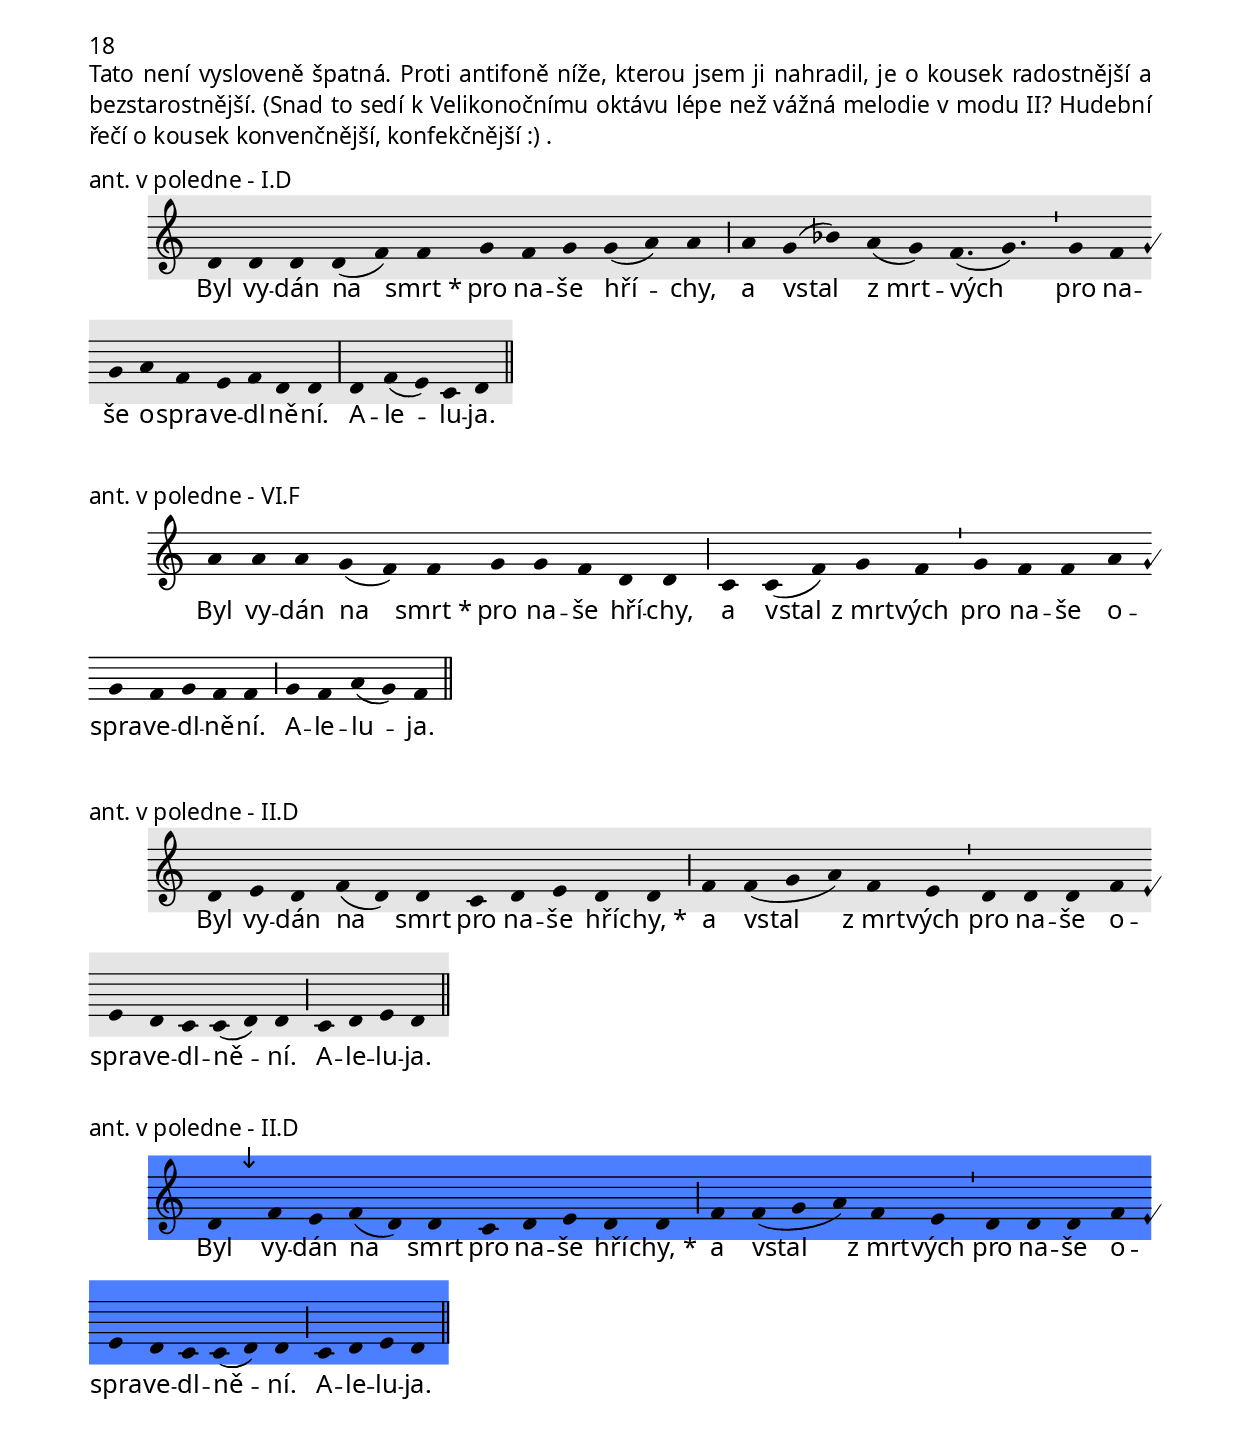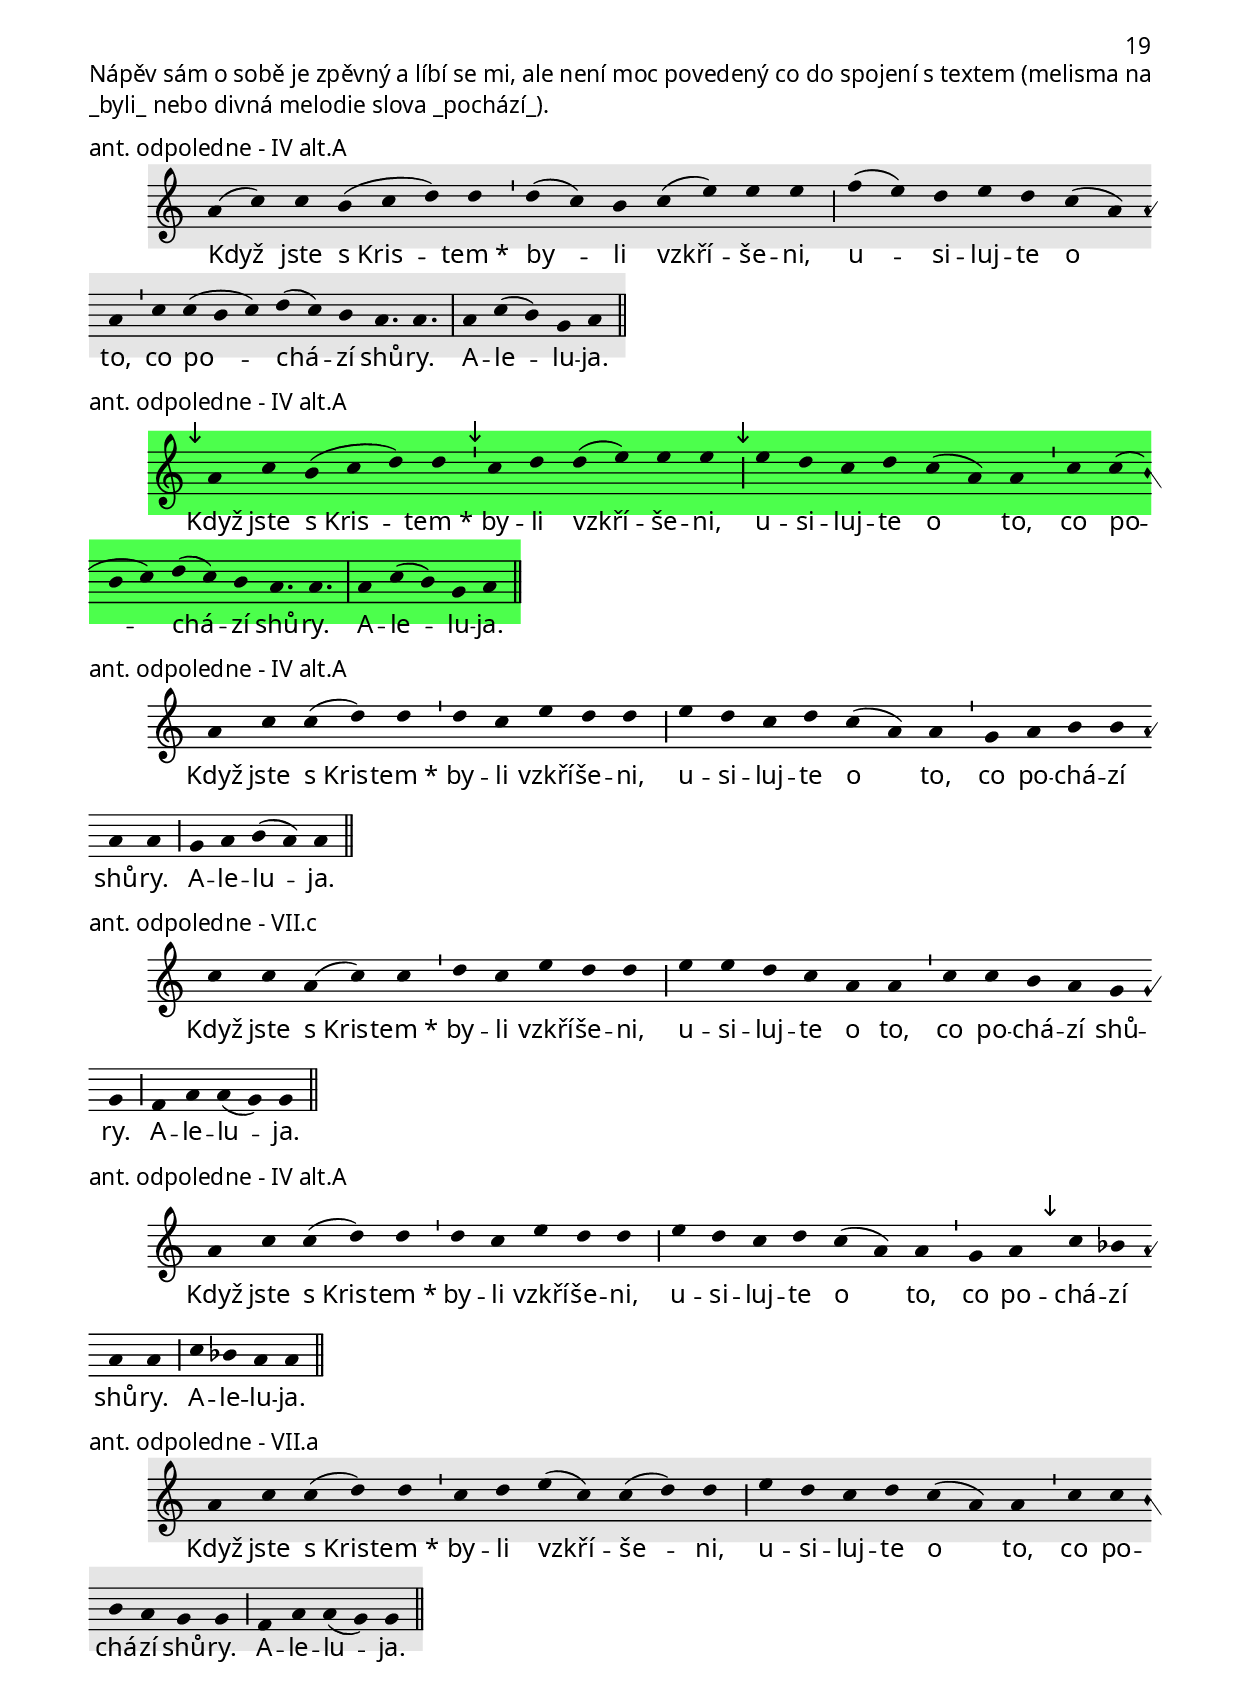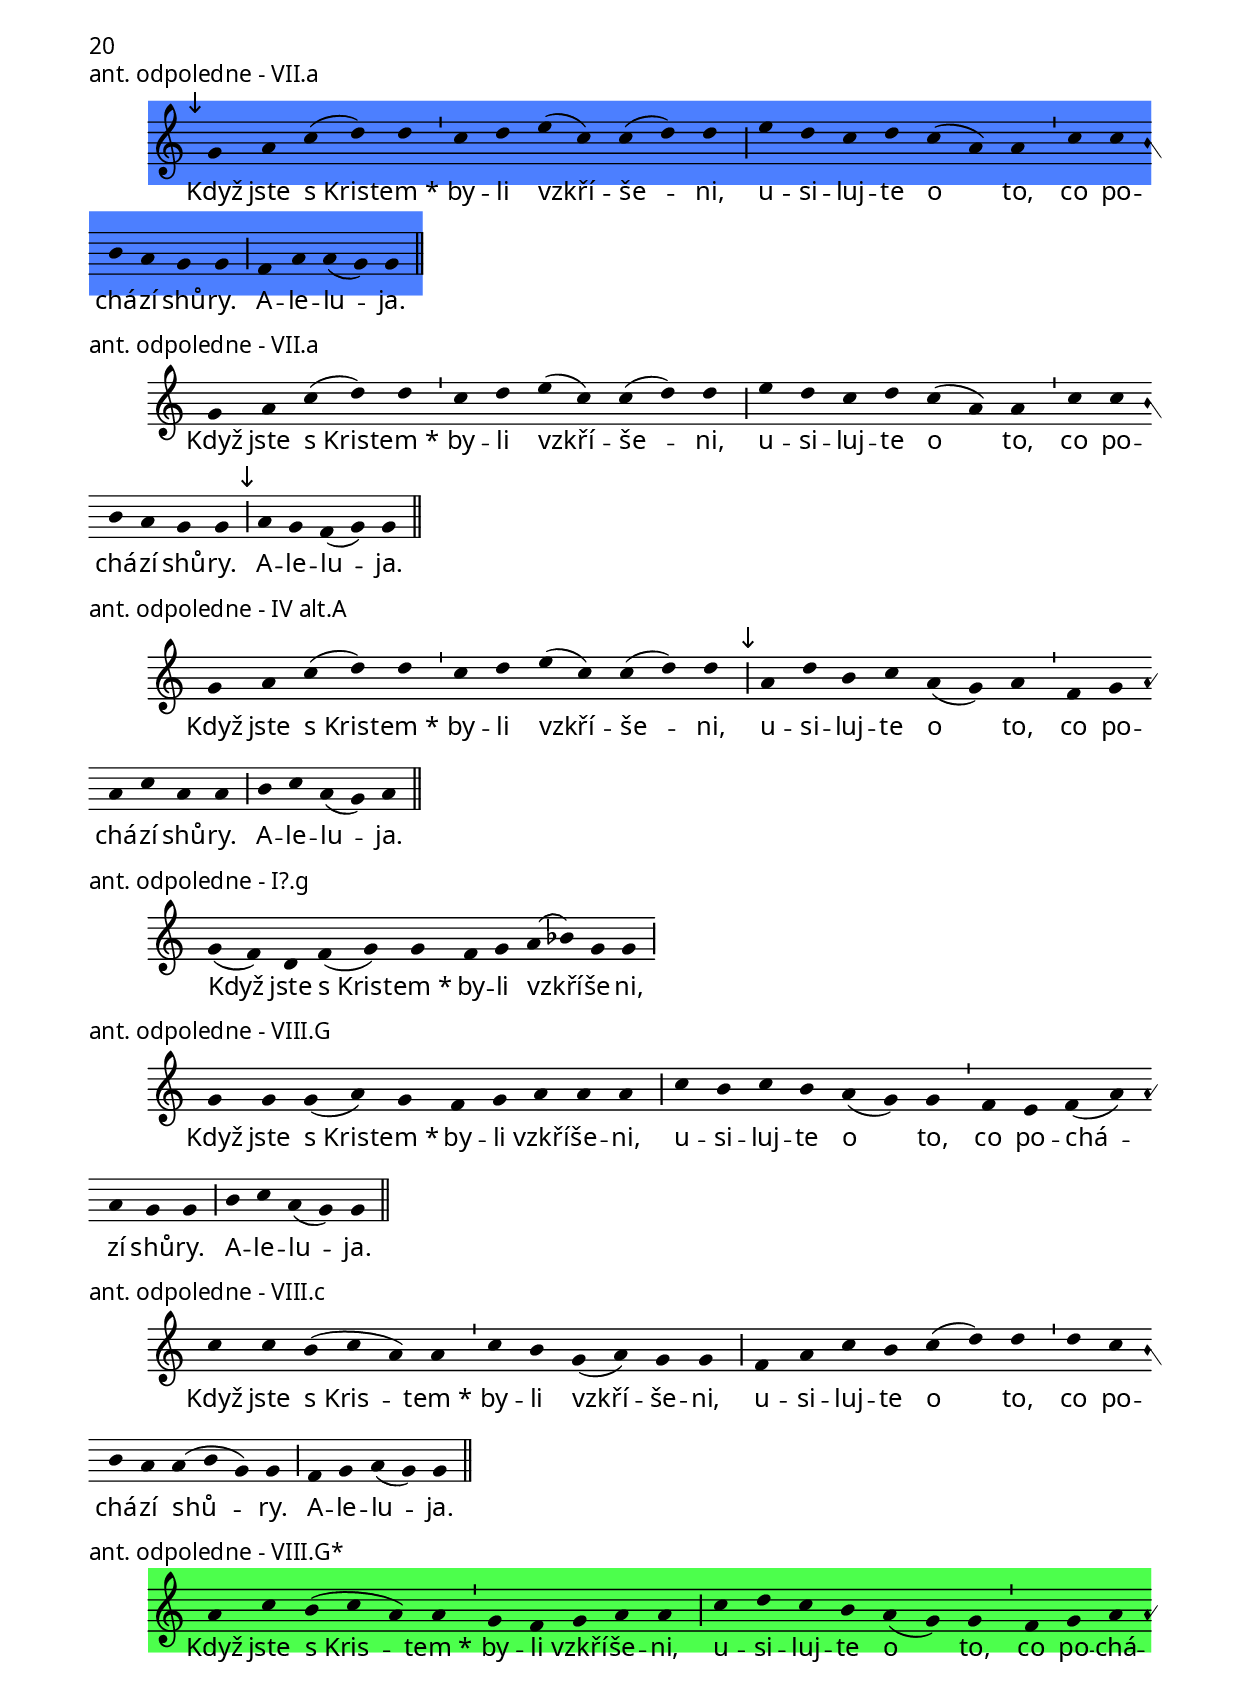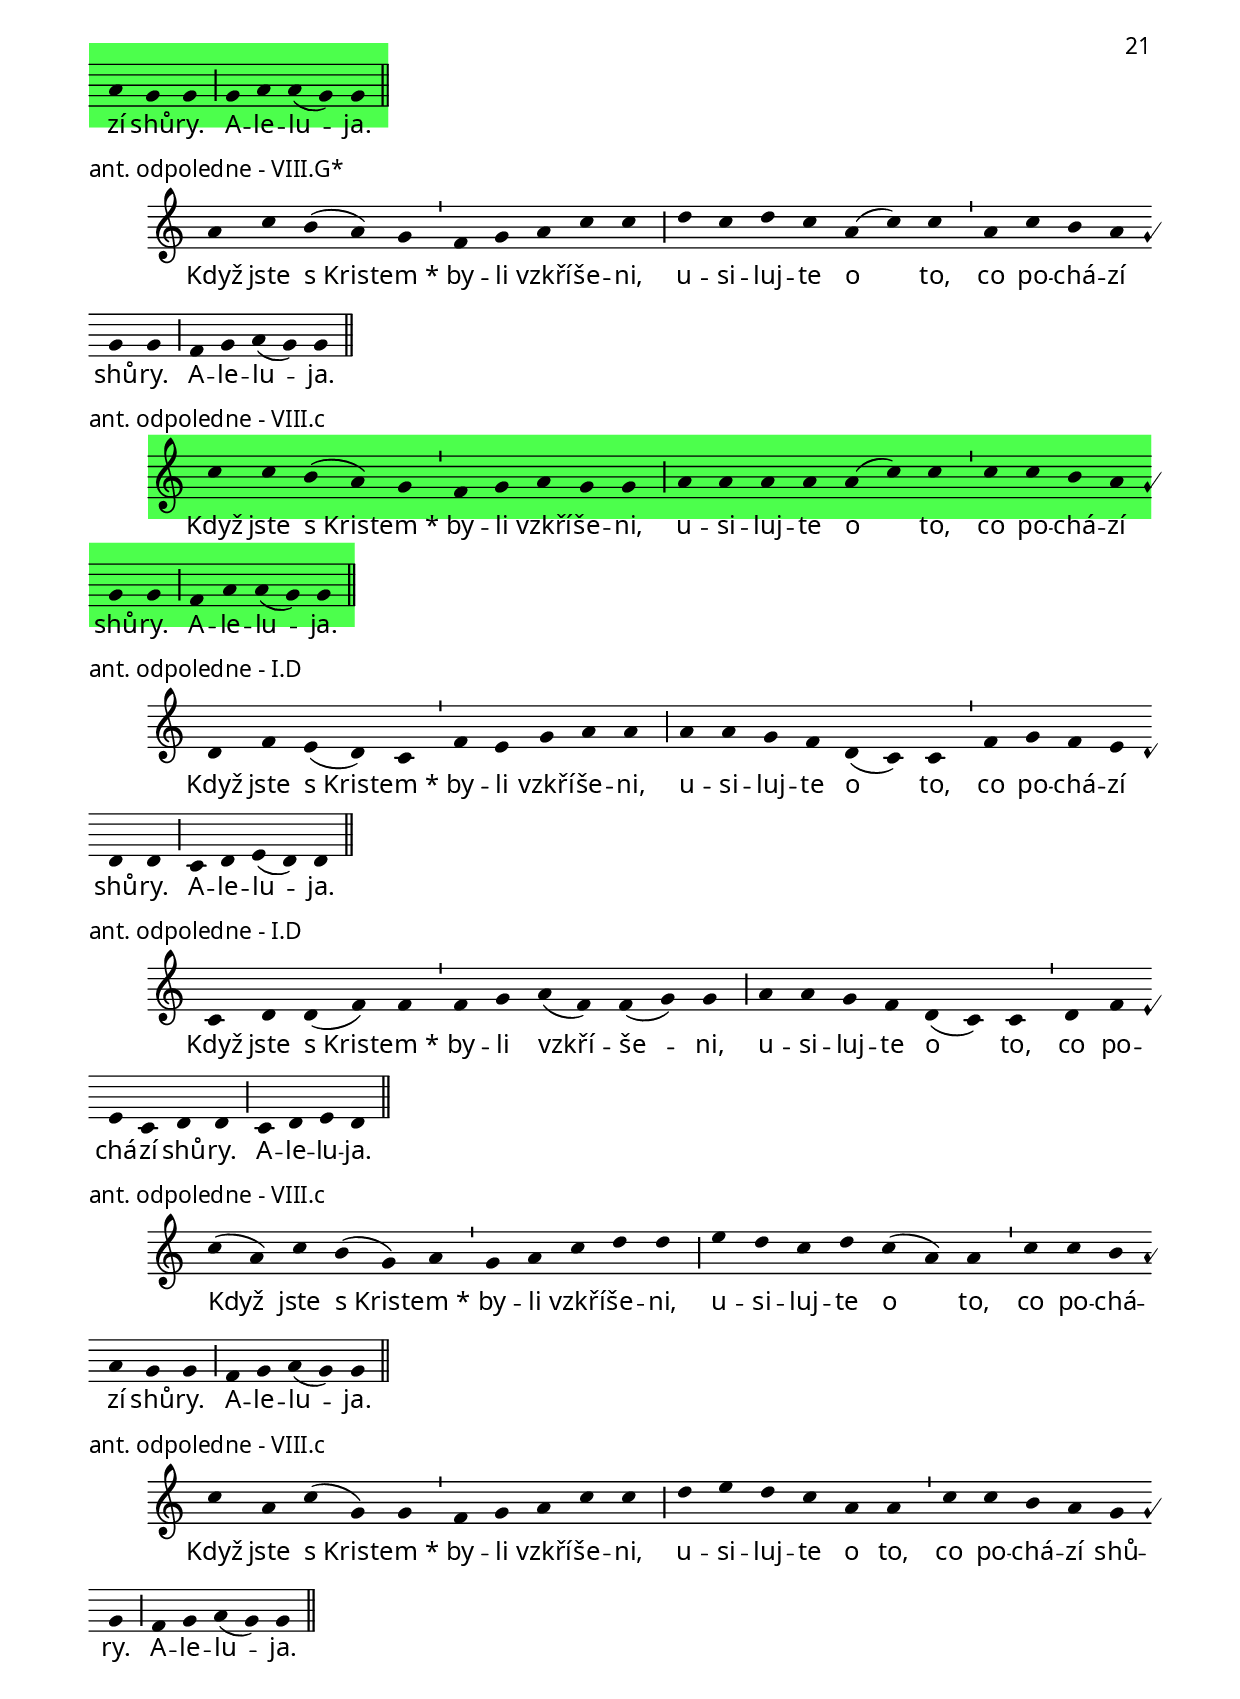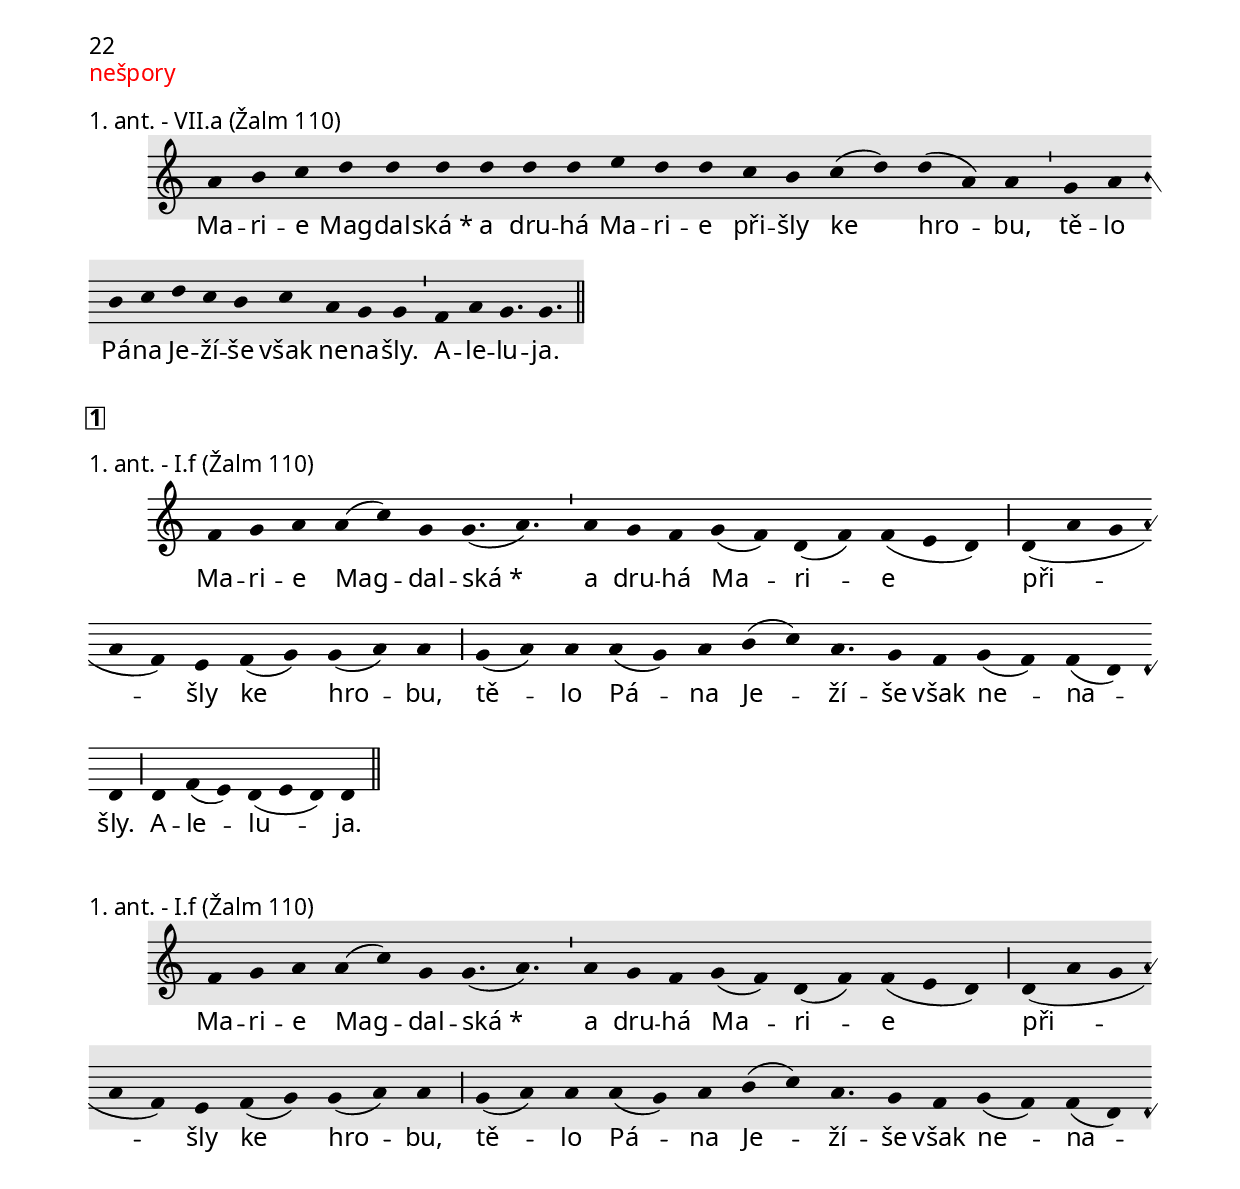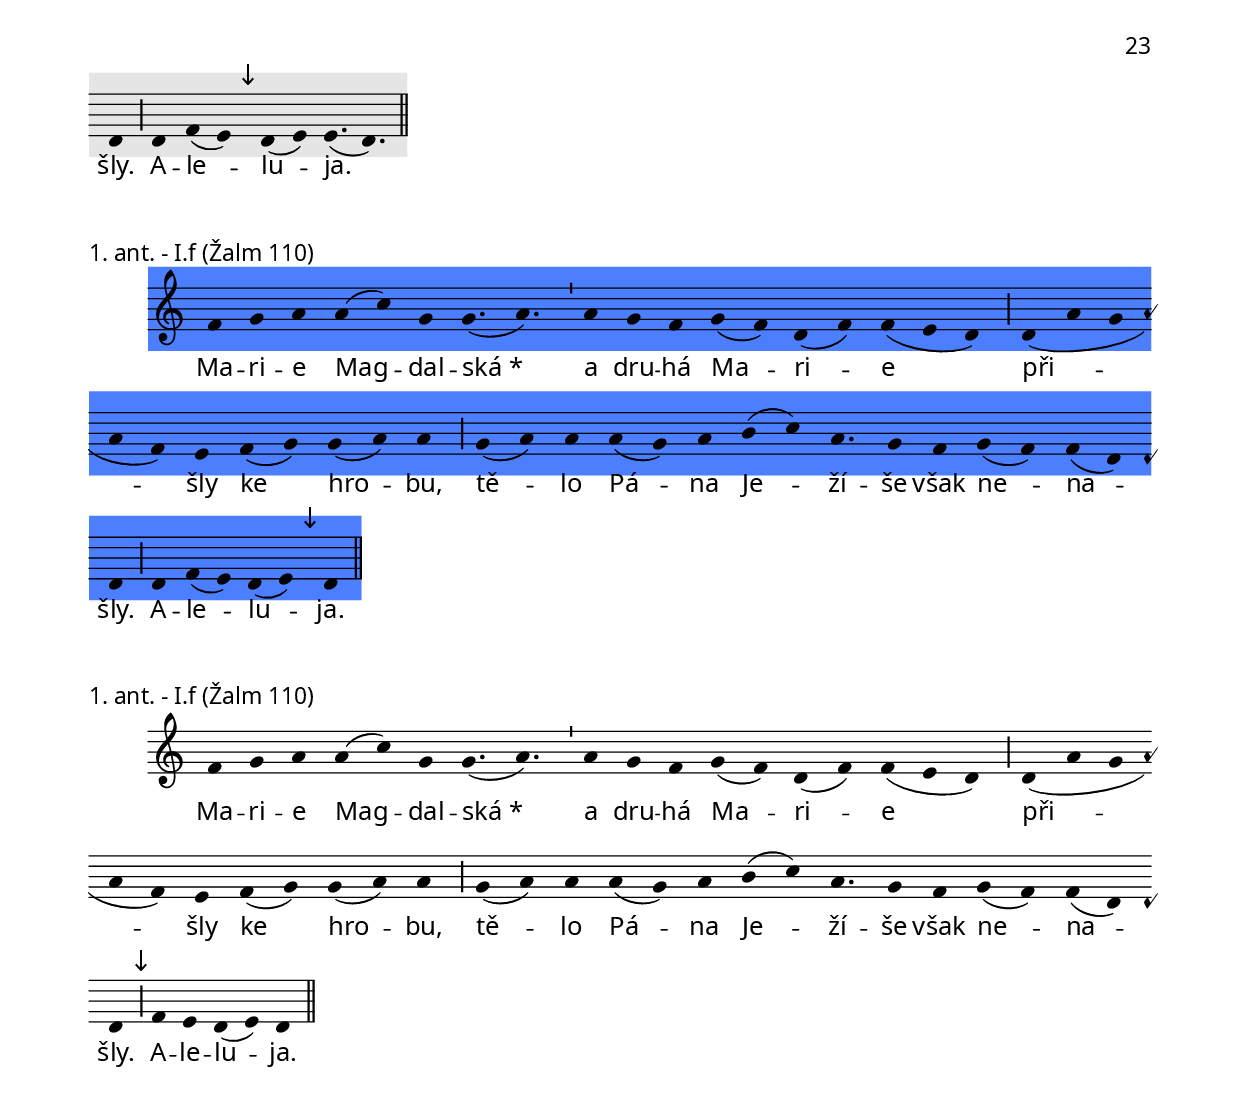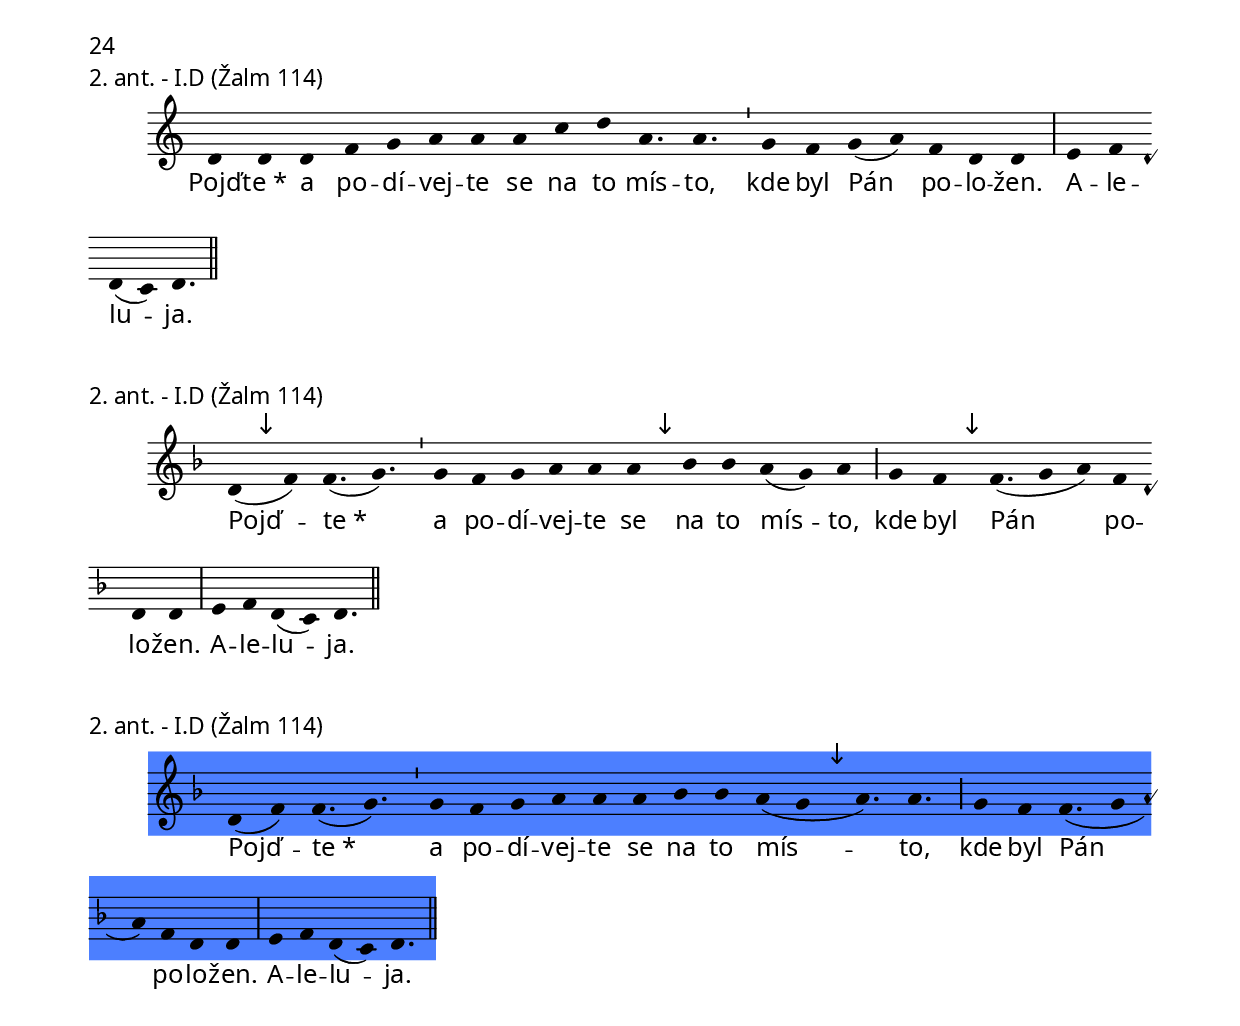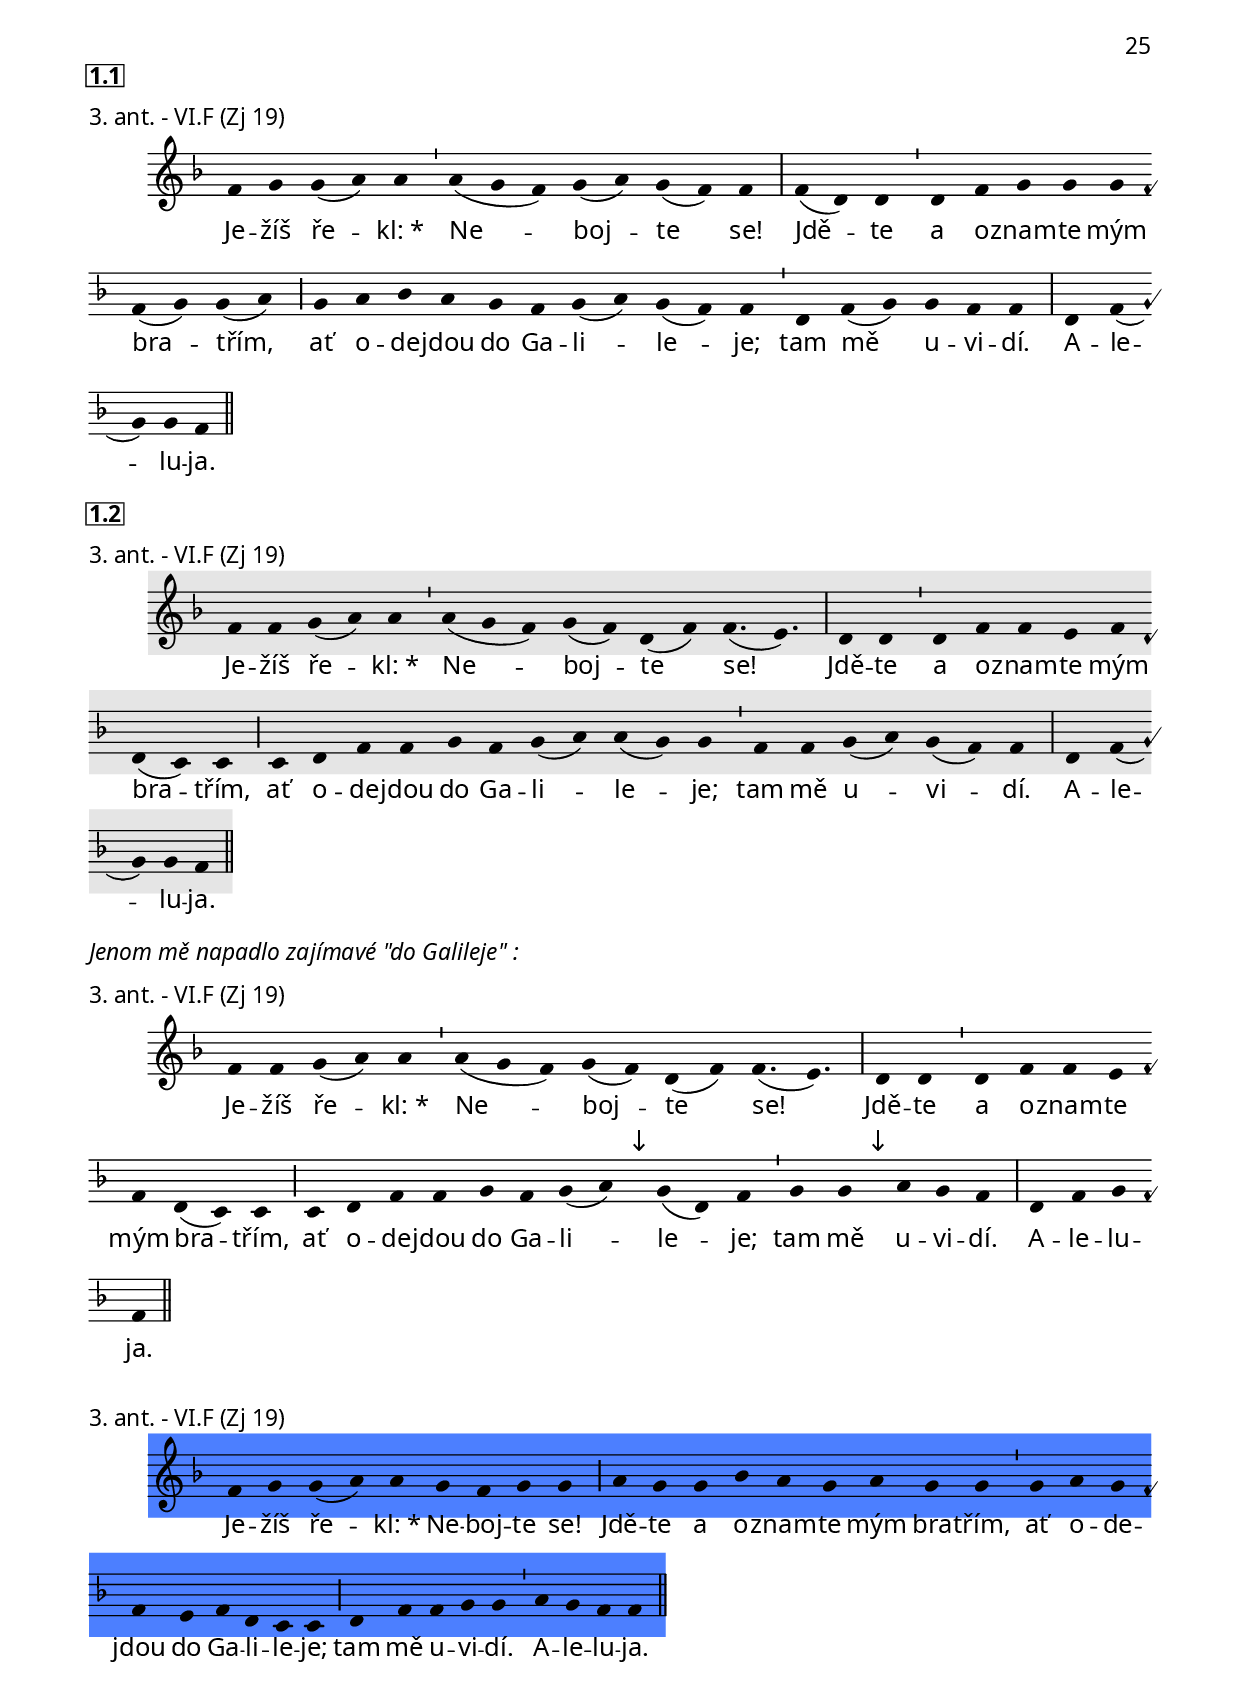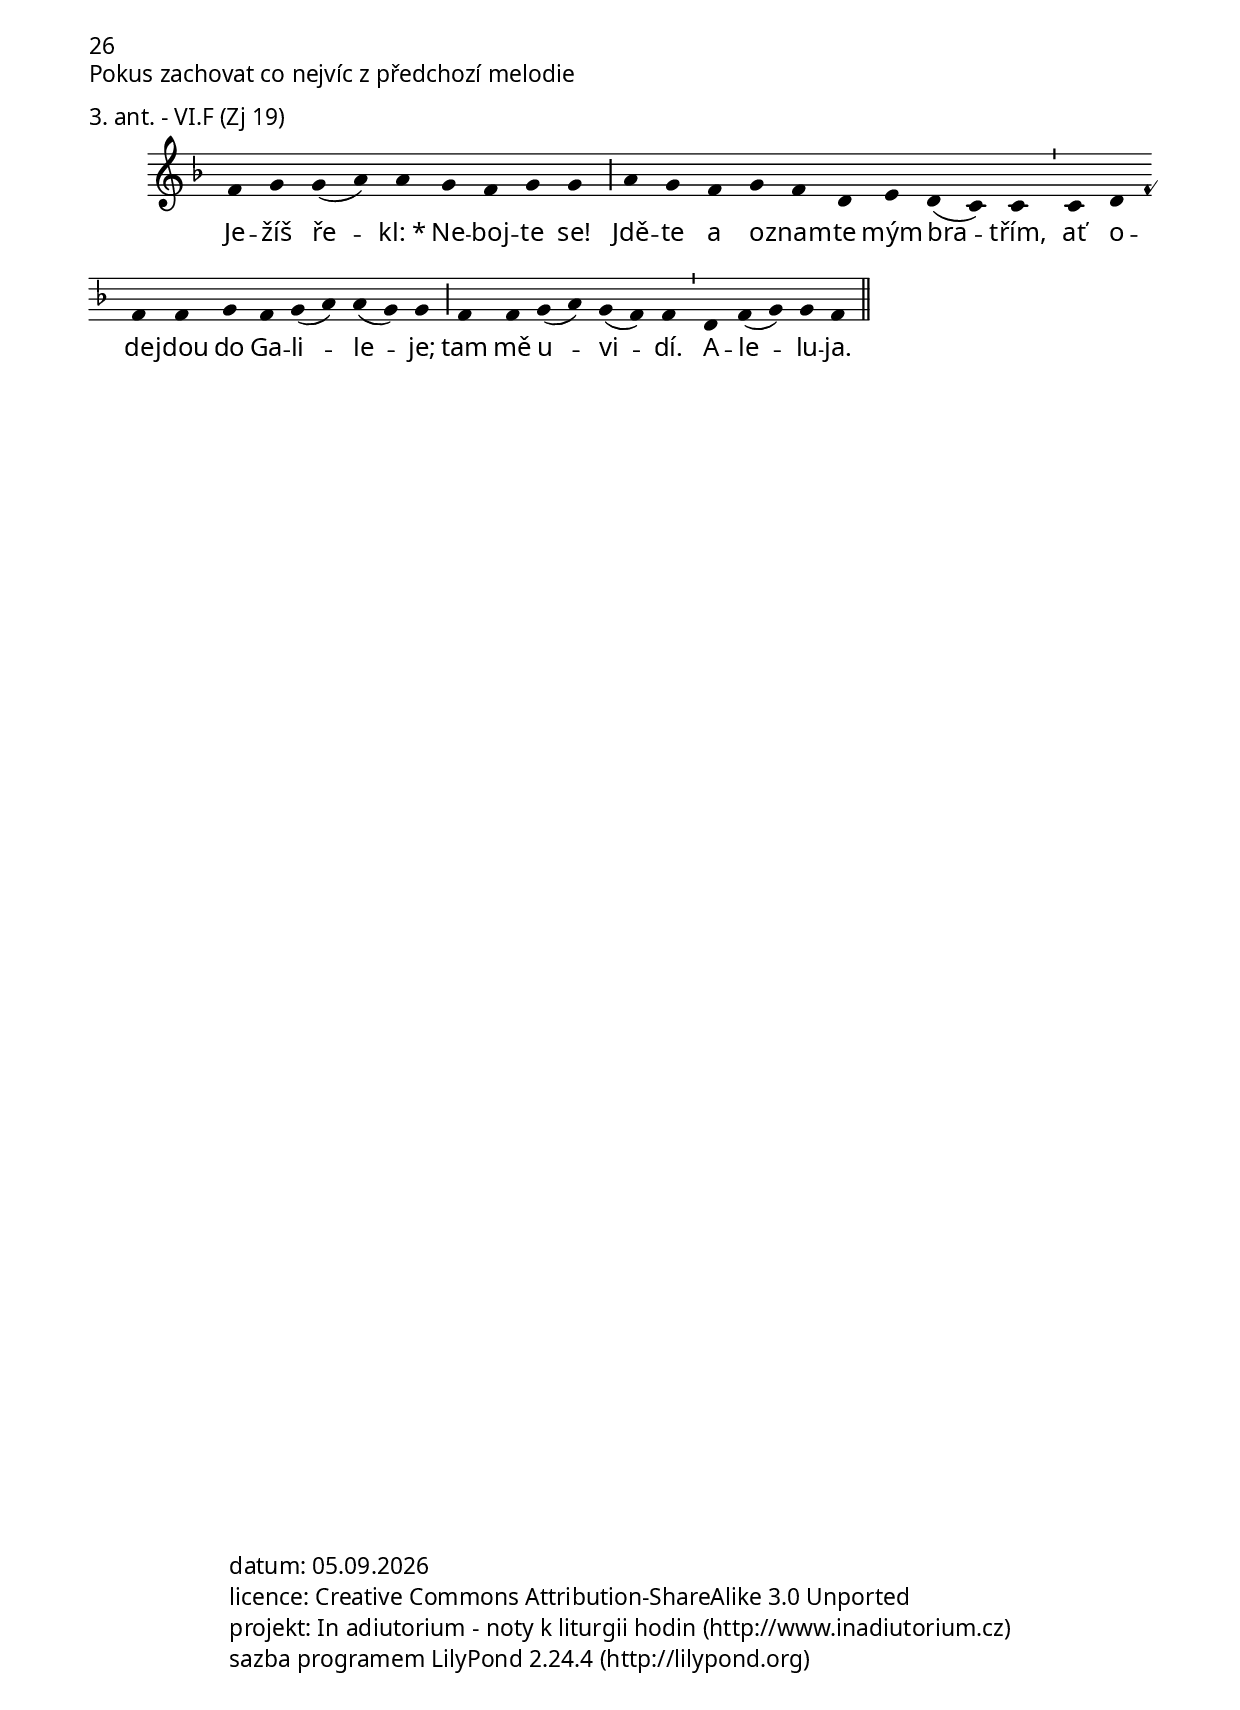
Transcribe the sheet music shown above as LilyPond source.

\include "spolecne.ly"

\bookpart {
  \header {
   subtitle = "1. Společné pro všechny dny"
  }

\markup {\nadpisHodinka {"invitatorium"}}

\markup\justify{
  Liturgia horarum:
  \italic{
    Surréxit Dóminus vere, allelúia.
  }
}

\markup\justify{
  (Velikonoční invitatorium modu I mají cisterciáci,
  ale v době vzniku tohoto jsem o tom samozřejmě neměl ani tušení.
  Navíc to cisterciácké je alelujatické, dlouhé a zdobné.)
}

\score {
  \relative c' {
    \choralniRezim
    d4 d( a') g( a) a \barMaior
    g a b( c) a4.( g) \barMin a4 f e( d) d \barFinalis
  }
  \addlyrics {
    Pán vstal z_mrt -- vých,_*
    a -- le -- lu -- ja, a -- le -- lu -- ja.
  }
  \header {
    quid = "ant."
    modus = "I"
    differentia = "D"
    psalmus = ""
    id = "invit"
    fial = "velikonoce_antifony.ly#invit1"
    piece = \markup {\sestavTitulekBezZalmu}
  }
}

\markup\italic{Nebo:}

\markup\justify{
  Český text strukturou a kvantitou výrazně odlišný od latinského
  je nevýhodný pro adaptaci nápěvu latinské předlohy
  (\cantusid-link "001166"),
  ale docela dobře se nabízí pro ukradení nápěvu velikonočního invitatoria
  z předtridentských českých knih
  (\cantusid-link "001023").
  Což by mě asi nikdy nenapadlo, nebýt téhož invitatoria s aleluja částečně
  nahrazenými českou parafrází v Jistebnickém kancionálu
  (v edici položky č. 160, 231, 233).
}

\score {
  \relative c'' {
    \zvyraznovacModry
    \choralniRezim
    g4( c b) c( d) e d \barMaior
    d( e f e) e( d) c( d e c) a( g) \barMin
    f( a) \[ c( d c \] \[ d f e d \] \[ d b \] \[ c d a g) \] g( a c a b) a( g) \barFinalis
  }
  \addlyrics {
    Pán vstal z_mrt -- vých,_*
    a -- le -- lu -- ja, a -- le -- lu -- ja.
  }
  \header {
    fons_externus = "podle CZ-Pn XII A 22, 130v"
    quid = "ant."
    modus = "VII"
    differentia = "a"
    psalmus = ""
    id = "invitb"
    piece = \markup {\sestavTitulekBezZalmu}
  }
}

\pageBreak

\markup {\nadpisHodinka {"ranní chvály"}}

\score {
  \relative c'' {
    \zvyraznovacSedy
    \choralniRezim
    a4 g a c( d) a \barMin g f e f( a) a \barMaior
    a4 a g f \mark\sipka e( f) d d \barMin
    d4 f( e) c d \barFinalis
  }
  \addlyrics {
    Vstal Kris -- tus z_mrt -- vých_* a o -- sví -- til nás,
    svou kr -- ví nás vy -- kou -- pil.
    A -- le -- lu -- ja.
  }
  \header {
    quid = "1. ant."
    modus = "I"
    differentia = "a"
    psalmus = "Žalm 63"
    id = "rch-ant1"
    piece = \markup {\sestavTitulek}
  }
}

\markup\justify{
  Původní znění mocně svádí k vyšinutí přízvuku

  \box\score{
    \relative c'' { \choralniRezim a-> a g-> f e( f) d d }
    \addlyrics { svou kr -- ví nás vy -- kou -- pil. }
  }
}

\score {
  \relative c'' {
    \choralniRezim
    a4 g a c( d) a \barMin g f e f( a) a \barMaior
    \mark\sipka g a g f e( f) d d \barMin
    d4 f( e) c d \barFinalis
  }
  \addlyrics {
    Vstal Kris -- tus z_mrt -- vých_* a o -- sví -- til nás,
    svou kr -- ví nás vy -- kou -- pil.
    A -- le -- lu -- ja.
  }
  \header {
    quid = "1. ant."
    modus = "I"
    differentia = "a"
    psalmus = "Žalm 63"
    id = "rch-ant1"
    piece = \markup {\sestavTitulek}
  }
}

\score {
  \relative c'' {
    \zvyraznovacModry
    \choralniRezim
    a4 g a c( d) a \barMin g f e f( a) a \barMaior
    g a \mark\sipka f f e( f) d( c) c \barMin
    d4 \mark\sipka f e( d) d \barFinalis
  }
  \addlyrics {
    Vstal Kris -- tus z_mrt -- vých_* a o -- sví -- til nás,
    svou kr -- ví nás vy -- kou -- pil.
    A -- le -- lu -- ja.
  }
  \header {
    quid = "1. ant."
    modus = "I"
    differentia = "a"
    psalmus = "Žalm 63"
    id = "rch-ant1"
    piece = \markup {\sestavTitulek}
  }
}

\score {
  \relative c'' {
    \choralniRezim
    a4 g a c( d) a \barMin g f e f( a) a4. \barMaior
    a4 c a a b( c) a4. a \barMaior
    g4 a b a \barFinalis
  }
  \addlyrics {
    Vstal Kris -- tus z_mrt -- vých_* a o -- sví -- til nás,
    svou kr -- ví nás vy -- kou -- pil.
    A -- le -- lu -- ja.
  }
  \header {
    quid = "1. ant."
    modus = "IV alt"
    differentia = "A"
    psalmus = "Žalm 63"
    piece = \markup {\sestavTitulek}
  }
}

\score {
  \relative c'' {
    \choralniRezim
    a4 g a c( d) a \barMin
    a b c a( g) g \barMaior
    c d c d d( e) c( b a) a \barMin
    b c a( g) a \barFinalis
  }
  \addlyrics {
    Vstal Kris -- tus z_mrt -- vých_*
    a o -- sví -- til nás,
    svou kr -- ví nás vy -- kou -- pil.
    A -- le -- lu -- ja.
  }
  \header {
    quid = "1. ant."
    modus = "IV alt"
    differentia = "A"
    psalmus = "Žalm 63"
    piece = \markup {\sestavTitulek}
  }
}

\markup\justify{
  Snaha o zmenšení rozsahu přenesením hlavních motivů
  do svrchního tetrachordu je spíš slepou uličkou.
  Píseň \italic{Christ ist erstanden / Bůh všemohoucí,}
  již začátek cituje, je také v I. modu a má stejně velký rozsah.
}

\pageBreak

\markup\nadpisSkupiny{1}

\score {
  \relative c'' {
    \choralniRezim
    c4 b( c) a g( a g) g \barMin a( b c) c( d) d \barMaior
    d c b c( b) a( g) g \barMin
    b( c a4.) a \barMin g4 a f f( g) g \barMax
    g g( a) g4. g \barFinalis
  }
  \addlyrics {
    Náš Vy -- ku -- pi -- tel_* vstal z_hro -- bu,
    za -- pěj -- me chva -- lo -- zpěv
    Pá -- nu, na -- še -- mu Bo -- hu.
    A -- le -- lu -- ja.
  }
  \header {
    quid = "2. ant."
    modus = "VII"
    differentia = "c"
    psalmus = "Dan 3"
    piece = \markup {\sestavTitulek}
  }
}

\markup{ \nadpisSkupiny{2} značně nevyrovnané }

\score {
  \relative c'' {
    \choralniRezim
    c4 b a a( g) g \barMin a( c) c( d) d \barMaior
    d f f e( f) d( c) c \barMin
    d( e c4.) c \barMin d4 a g a( g) g \barMax
    g g( a) g4. g \barFinalis
  }
  \addlyrics {
    Náš Vy -- ku -- pi -- tel_* vstal z_hro -- bu,
    za -- pěj -- me chva -- lo -- zpěv
    Pá -- nu, na -- še -- mu Bo -- hu.
    A -- le -- lu -- ja.
  }
  \header {
    quid = "2. ant."
    modus = "VII"
    differentia = "c"
    psalmus = "Dan 3"
    piece = \markup {\sestavTitulek}
  }
}

\score {
  \relative c'' {
    \choralniRezim
    c4 b a a( g) g \barMin a( c) c( d) d \barMaior
    d f f \mark\sipka g( f) e( d) d \barMin
    d( e c4.) c \barMin \mark\sipka b4 c a a( g) g \barMax
    g g( a) g4. g \barFinalis
  }
  \addlyrics {
    Náš Vy -- ku -- pi -- tel_* vstal z_hro -- bu,
    za -- pěj -- me chva -- lo -- zpěv
    Pá -- nu, na -- še -- mu Bo -- hu.
    A -- le -- lu -- ja.
  }
  \header {
    quid = "2. ant."
    modus = "VII"
    differentia = "c"
    psalmus = "Dan 3"
    piece = \markup {\sestavTitulek}
  }
}

\markup\nadpisSkupiny{3}

\score {
  \relative c'' {
    \zvyraznovacZelenyIII
    \choralniRezim
    a4 g a a( c) c \barMin b( c) c( d) d \barMaior
    d( f) e f d c c4.( a) \barMaior
    c a \barMin g4 a f f( g) g \barMax
    g g( a) g4. g \barFinalis
  }
  \addlyrics {
    Náš Vy -- ku -- pi -- tel_* vstal z_hro -- bu,
    za -- pěj -- me chva -- lo -- zpěv
    Pá -- nu, na -- še -- mu Bo -- hu.
    A -- le -- lu -- ja.
  }
  \header {
    quid = "2. ant."
    modus = "VII"
    differentia = "a"
    psalmus = "Dan 3"
    piece = \markup {\sestavTitulek}
  }
}

\score {
  \relative c'' {
    \zvyraznovacSedy
    \choralniRezim
    a4 g a a( c) c \barMin b( c) c( d) d \barMaior
    d( f) e f d c c4.( a) \barMaior
    c a \barMin \mark\sipka f4 g a a( g) g \barMax
    g g( a) g4. g \barFinalis
  }
  \addlyrics {
    Náš Vy -- ku -- pi -- tel_* vstal z_hro -- bu,
    za -- pěj -- me chva -- lo -- zpěv
    Pá -- nu, na -- še -- mu Bo -- hu.
    A -- le -- lu -- ja.
  }
  \header {
    quid = "2. ant."
    modus = "VII"
    differentia = "a"
    psalmus = "Dan 3"
    id = "rch-ant2"
    piece = \markup {\sestavTitulek}
  }
}

\score {
  \relative c'' {
    \zvyraznovacModry
    \choralniRezim
    a4 g a a( c) c \barMin b( c) c( d) d \barMaior
    d( f) e f d c c4.( a) \barMaior
    c a \barMin f4 g a a( g) g \barMax
    \mark\sipka f g( a) g4. g \barFinalis
  }
  \addlyrics {
    Náš Vy -- ku -- pi -- tel_* vstal z_hro -- bu,
    za -- pěj -- me chva -- lo -- zpěv
    Pá -- nu, na -- še -- mu Bo -- hu.
    A -- le -- lu -- ja.
  }
  \header {
    quid = "2. ant."
    modus = "VII"
    differentia = "a"
    psalmus = "Dan 3"
    id = "rch-ant2"
    piece = \markup {\sestavTitulek}
  }
}

\markup\nadpisSkupiny{4}

\score {
  \relative c'' {
    \zvyraznovacZelenyIII
    \choralniRezim
    a4 b a g( a) a g( a) f( g a) a \barMaior
    a( g a) g f g g g( f d) \barMaior
    c( d f4.) e \barMin e4 f e c( d) d \barMax
    e f d d \barFinalis
  }
  \addlyrics {
    Náš Vy -- ku -- pi -- tel_* vstal z_hro -- bu,
    za -- pěj -- me chva -- lo -- zpěv
    Pá -- nu, na -- še -- mu Bo -- hu.
    A -- le -- lu -- ja.
  }
  \header {
    quid = "2. ant."
    modus = "I"
    differentia = "a3"
    psalmus = "Dan 3"
    piece = \markup {\sestavTitulek}
  }
}

\score {
  \relative c'' {
    \zvyraznovacZelenyIII
    \choralniRezim
    a4 b a g( a) a g( a) f( g a) a \barMaior
    a( g a) g f g g g( f d) \barMaior
    c( d f4.) d \barMin f4 g f d d \barMax
    e f c( d) d \barFinalis
  }
  \addlyrics {
    Náš Vy -- ku -- pi -- tel_* vstal z_hro -- bu,
    za -- pěj -- me chva -- lo -- zpěv
    Pá -- nu, na -- še -- mu Bo -- hu.
    A -- le -- lu -- ja.
  }
  \header {
    quid = "2. ant."
    modus = "I"
    differentia = "a3"
    psalmus = "Dan 3"
    piece = \markup {\sestavTitulek}
  }
}

\pageBreak

\markup\nadpisSkupiny{1}

\score {
  \relative c'' {
    \zvyraznovacSedy
    \choralniRezim
    d4 e( d) c( d) d4. \barMaior
    d4( c) b( c) c( d) d \barMin
    d( c) b a b a( g) g \breathe
    a4 g f( g) g4. \bar "||"
  }
  \addlyrics {
    A -- le -- lu -- ja._*
    Pán vstal z_mrt -- vých,
    jak to před -- po -- vě -- děl.
    A -- le -- lu -- ja.
  }
  \header {
    quid = "3. ant."
    modus = "VII"
    differentia = "d"
    psalmus = "Žalm 149"
    piece = \markup {\sestavTitulek}
  }
}

\markup\justify{Drobné opravy původní verze. Ani původní
verze ale není špatná.}

\score {
  \relative c'' {
    \zvyraznovacZelenyIII
    \choralniRezim
    d4 e( d) c( d) d4. \barMax
    d4. b4( c) c( d) d \barMin
    d c b c a( g) g \barMin
    g4 a a( g) g \barFinalis
  }
  \addlyrics {
    A -- le -- lu -- ja._*
    Pán vstal z_mrt -- vých,
    jak to před -- po -- vě -- děl.
    A -- le -- lu -- ja.
  }
  \header {
    quid = "3. ant."
    modus = "VII"
    differentia = "d"
    psalmus = "Žalm 149"
    piece = \markup {\sestavTitulek}
  }
}

\score {
  \relative c'' {
    \zvyraznovacZelenyII
    \choralniRezim
    d4 e( d) c( d) d4. \barMax
    d4. b4( c) c( d) d \barMin
    \mark\sipka c b c b b( g) g \barMin
    g4 a a( g) g \barFinalis
  }
  \addlyrics {
    A -- le -- lu -- ja._*
    Pán vstal z_mrt -- vých,
    jak to před -- po -- vě -- děl.
    A -- le -- lu -- ja.
  }
  \header {
    quid = "3. ant."
    modus = "VII"
    differentia = "d"
    psalmus = "Žalm 149"
    piece = \markup {\sestavTitulek}
  }
}

\markup\justify{ \nadpisSkupiny{C} Nápěv se mi líbí, ale do pléna nepůjde -
žádá si totiž neoktoichový nápěv žalmu C z generace \italic{Psalterii monastici}
a In adiutorium se omezuje na staré známé modální nápěvy.}

\score {
  \relative c'' {
    \choralniRezim
    c4 c c( d) d \barMaior
    f e( f) e( c) c \barMin
    d c bes d d( c) c \barMaior
    bes! c c4. c \barFinalis
  }
  \addlyrics {
    A -- le -- lu -- ja._*
    Pán vstal z_mrt -- vých,
    jak to před -- po -- vě -- děl.
    A -- le -- lu -- ja.
  }
  \header {
    quid = "3. ant."
    modus = "C"
    differentia = ""
    psalmus = "Žalm 149"
    piece = \markup {\sestavTitulek}
  }
}

\markup\nadpisSkupiny{2}

\score {
  \relative c'' {
    \choralniRezim
    a4 a a( g) g \barMaior
    f4. f4( g) g( a) a \barMin
    c c b c a( g) g \barMaior
    f a a( g) g \barFinalis
  }
  \addlyrics {
    A -- le -- lu -- ja._*
    Pán vstal z_mrt -- vých,
    jak to před -- po -- vě -- děl.
    A -- le -- lu -- ja.
  }
  \header {
    quid = "3. ant."
    modus = "VIII"
    differentia = "G*"
    psalmus = "Žalm 149"
    piece = \markup {\sestavTitulek}
  }
}

\score {
  \relative c'' {
    \zvyraznovacSedy
    \choralniRezim
    a4 a a( g) g \barMaior
    f4. f4( g) g( a) a \barMin
    c c b c a( g) g \barMaior
    \mark\sipka g a a( g) g \barFinalis
  }
  \addlyrics {
    A -- le -- lu -- ja._*
    Pán vstal z_mrt -- vých,
    jak to před -- po -- vě -- děl.
    A -- le -- lu -- ja.
  }
  \header {
    quid = "3. ant."
    modus = "VIII"
    differentia = "G*"
    psalmus = "Žalm 149"
    piece = \markup {\sestavTitulek}
  }
}

\score {
  \relative c'' {
    \choralniRezim
    a4 a a( g) g \barMaior
    f4. f4( g) g( a) a \barMin
    c c \mark\sipka d c c( a) a \barMaior
    b c a( g) g \barFinalis
  }
  \addlyrics {
    A -- le -- lu -- ja._*
    Pán vstal z_mrt -- vých,
    jak to před -- po -- vě -- děl.
    A -- le -- lu -- ja.
  }
  \header {
    quid = "3. ant."
    modus = "VIII"
    differentia = "G*"
    psalmus = "Žalm 149"
    id = "rch-ant3"
    piece = \markup {\sestavTitulek}
  }
}

\score {
  \relative c'' {
    \choralniRezim
    a4 a a( g) g \barMaior
    a4. a4( c b) a g \barMin
    c d c b a( g) g \barMaior
    f a a( g) g \barFinalis
  }
  \addlyrics {
    A -- le -- lu -- ja._*
    Pán vstal z_mrt -- vých,
    jak to před -- po -- vě -- děl.
    A -- le -- lu -- ja.
  }
  \header {
    quid = "3. ant."
    modus = "VIII"
    differentia = "G*"
    psalmus = "Žalm 149"
    id = "rch-ant3"
    piece = \markup {\sestavTitulek}
  }
}

\score {
  \relative c'' {
    \choralniRezim
    a4 a a( g) g \barMaior
    a4. a4( c b) a g \barMin
    \mark\sipka a b c a a( g) g \barMaior
    g a a( g) g \barFinalis
  }
  \addlyrics {
    A -- le -- lu -- ja._*
    Pán vstal z_mrt -- vých,
    jak to před -- po -- vě -- děl.
    A -- le -- lu -- ja.
  }
  \header {
    quid = "3. ant."
    modus = "VIII"
    differentia = "G*"
    psalmus = "Žalm 149"
    id = "rch-ant3"
    piece = \markup {\sestavTitulek}
  }
}

\score {
  \relative c'' {
    \choralniRezim
    a4 a a( g) g \barMaior
    a4. a4( c b) a g \barMin
    \mark\sipka a g f g g( a) a \barMaior
    c b c( a) a \barFinalis
  }
  \addlyrics {
    A -- le -- lu -- ja._*
    Pán vstal z_mrt -- vých,
    jak to před -- po -- vě -- děl.
    A -- le -- lu -- ja.
  }
  \header {
    quid = "3. ant."
    modus = "II"
    differentia = "A"
    psalmus = "Žalm 149"
    id = "rch-ant3"
    piece = \markup {\sestavTitulek}
  }
}

\score {
  \relative c'' {
    \choralniRezim
    a4 a a( g) g \barMaior
    f4. f4( g f) g a \barMin
    a b c a a( g) g \barMaior
    g a a( g) g \barFinalis
  }
  \addlyrics {
    A -- le -- lu -- ja._*
    Pán vstal z_mrt -- vých,
    jak to před -- po -- vě -- děl.
    A -- le -- lu -- ja.
  }
  \header {
    quid = "3. ant."
    modus = "VIII"
    differentia = "G*"
    psalmus = "Žalm 149"
    id = "rch-ant3"
    piece = \markup {\sestavTitulek}
  }
}

\score {
  \relative c'' {
    \choralniRezim
    c4 c c( d) a \barMaior
    g c b g \barMin
    a g f a a( g) g \barMaior
    a c b( a) g \barFinalis
  }
  \addlyrics {
    A -- le -- lu -- ja._*
    Pán vstal z_mrt -- vých,
    jak to před -- po -- vě -- děl.
    A -- le -- lu -- ja.
  }
  \header {
    quid = "3. ant."
    modus = "VIII"
    differentia = "c"
    psalmus = "Žalm 149"
    id = "rch-ant3"
    piece = \markup {\sestavTitulek}
  }
}

\score {
  \relative c' {
    \zvyraznovacZeleny
    \choralniRezim
    d4 f e( f) d( c) \barMaior
    f g g( f) f \barMin
    g a g f d( c) c \barMaior
    d f e( c) d \barFinalis
  }
  \addlyrics {
    A -- le -- lu -- ja._*
    Pán vstal z_mrt -- vých,
    jak to před -- po -- vě -- děl.
    A -- le -- lu -- ja.
  }
  \header {
    quid = "3. ant."
    modus = "II"
    differentia = "D"
    psalmus = "Žalm 149"
    id = "rch-ant3"
    piece = \markup {\sestavTitulek}
  }
}

\score {
  \relative c'' {
    \zvyraznovacSedy
    \choralniRezim
    d4 c d( e) d \barMaior
    a4. a4( d) c a \barMin
    c c b a a( g) g \barMaior
    f a a( g) g \barFinalis
  }
  \addlyrics {
    A -- le -- lu -- ja._*
    Pán vstal z_mrt -- vých,
    jak to před -- po -- vě -- děl.
    A -- le -- lu -- ja.
  }
  \header {
    quid = "3. ant."
    modus = "VII"
    differentia = "d"
    psalmus = "Žalm 149"
    id = "rch-ant3"
    piece = \markup {\sestavTitulek}
  }
}

\markup\nadpisSkupiny{X}

\markup\wordwrap{
  Pokusy vyjít z existujících modelů.
  Není-li na předlohu odkazováno hlavičkou fons_externus, znamená to, že převzatý je jen nápěv
  úvodního aleluja a jinak je nepodobnost větší než podobnost.
}
\markup\wordwrap{
  Antifony, které aleluja začínají a končí, ale nemají další aleluja vložené uprostřed,
  se (podle databází soudě) zdají být zcela okrajovým textovým typem.
  Pokud jde o edice z 20. stol., AR1912 takové antifony má jen v žaltáři pro neděle
  (tzn. nejde o repertoár velikonoční, ale pro neděle během roku,
  a nejde o repertoár tradiční gregoriánský, ale o plod piánské reformy),
  AM1933 takové antifony nemá vůbec.
}

\markup{AR1912, s. 2}

\score {
  \relative c' {
    \choralniRezim
    f4 f( d e f e) d( c) c \barMin
    f g a g \barMin
    f e d f e( d) c \barMaior
  }
  \addlyrics {
    A -- le -- lu -- ja._*
    Pán vstal z_mrt -- vých,
    jak to před -- po -- vě -- děl.
    A -- le -- lu -- ja.
  }
  \header {
    quid = "3. ant."
    modus = "VI"
    differentia = "F"
    psalmus = "Žalm 149"
    id = "rch-ant3"
    piece = \markup {\sestavTitulek}
  }
}

\score {
  \relative c' {
    \zvyraznovacZeleny
    \choralniRezim
    f4 f( d e f e) d( c) c \barMaior
    \mark\sipka f g( a g) f f \barMin
    f e d f e( d) c \barMaior
    d f f g a g f f \barFinalis
  }
  \addlyrics {
    A -- le -- lu -- ja._*
    Pán vstal z_mrt -- vých,
    jak to před -- po -- vě -- děl.
    A -- le -- lu -- ja, a -- le -- lu -- ja.
  }
  \header {
    textus_approbatus = "Aleluja. Pán vstal z mrtvých, jak to předpověděl. Aleluja."
    quid = "3. ant."
    modus = "VI"
    differentia = "F"
    psalmus = "Žalm 149"
    id = "rch-ant3"
    piece = \markup {\sestavTitulek}
  }
}

\markup{
  AR 1912, s. 5;
  Podobný typ viz \with-url #"http://gregorianik.uni-regensburg.de/an/#id/4140" "Antiphonale Synopticum #4140"
}

\score {
  \relative c' {
    \choralniRezim
    c4 d d( a') a( bes) \barMin
    a g( a) g e \barMin
  }
  \addlyrics {
    A -- le -- lu -- ja._*
    Pán vstal z_mrt -- vých,
    jak to před -- po -- vě -- děl.
    A -- le -- lu -- ja.
  }
  \header {
    quid = "3. ant."
    modus = "I"
    differentia = "D"
    psalmus = "Žalm 149"
    id = "rch-ant3"
    piece = \markup {\sestavTitulek}
  }
}

\markup{AR1912, s. 23}

\score {
  \relative c' {
    \choralniRezim
    d4( f) f( e) d( e) d( d c) \barMaior
    d f e c \barMin
    d c d f e d
    c c( d) d d \barFinalis
  }
  \addlyrics {
    A -- le -- lu -- ja._*
    Pán vstal z_mrt -- vých,
    jak to před -- po -- vě -- děl.
    A -- le -- lu -- ja.
  }
  \header {
    quid = "3. ant."
    modus = "II"
    differentia = "D"
    psalmus = "Žalm 149"
    id = "rch-ant3"
    piece = \markup {\sestavTitulek}
  }
}

\markup{AR1912, s. 28}

\score {
  \relative c'' {
    \choralniRezim
    g4 g g( c) a( g) \barMaior
    a g( f) g( a) g \barMin
    f a c a b c
    a a g g \barFinalis
  }
  \addlyrics {
    A -- le -- lu -- ja._*
    Pán vstal z_mrt -- vých,
    jak to před -- po -- vě -- děl.
    A -- le -- lu -- ja.
  }
  \header {
    quid = "3. ant."
    modus = "VIII"
    differentia = "G"
    psalmus = "Žalm 149"
    id = "rch-ant3"
    piece = \markup {\sestavTitulek}
  }
}

\score {
  \relative c'' {
    \zvyraznovacSedy
    \choralniRezim
    g4 g g( c) a( g) \barMaior
    a g( f) g( a) \mark\sipka a \barMin
    a b c a g g
    f a g g \barFinalis
  }
  \addlyrics {
    A -- le -- lu -- ja._*
    Pán vstal z_mrt -- vých,
    jak to před -- po -- vě -- děl.
    A -- le -- lu -- ja.
  }
  \header {
    quid = "3. ant."
    modus = "VIII"
    differentia = "G"
    psalmus = "Žalm 149"
    id = "rch-ant3"
    piece = \markup {\sestavTitulek}
  }
}

\score {
  \relative c'' {
    \zvyraznovacModry
    \choralniRezim
    g4 g g( c) a( g) \barMaior
    \mark\sipka a-- g( f) g( a) a \barMin
    a b c a g g
    f a g g \barFinalis
  }
  \addlyrics {
    A -- le -- lu -- ja._*
    Pán vstal z_mrt -- vých,
    jak to před -- po -- vě -- děl.
    A -- le -- lu -- ja.
  }
  \header {
    quid = "3. ant."
    modus = "VIII"
    differentia = "G"
    psalmus = "Žalm 149"
    id = "rch-ant3"
    piece = \markup {\sestavTitulek}
  }
}

\score {
  \relative c'' {
    \choralniRezim
    g4 g g( c) a( g) \barMaior
    a-- g( f) g( a) a \barMin
    a b c a g g
    \mark\sipka a g f( g) g \barFinalis
  }
  \addlyrics {
    A -- le -- lu -- ja._*
    Pán vstal z_mrt -- vých,
    jak to před -- po -- vě -- děl.
    A -- le -- lu -- ja.
  }
  \header {
    quid = "3. ant."
    modus = "VIII"
    differentia = "G"
    psalmus = "Žalm 149"
    id = "rch-ant3"
    piece = \markup {\sestavTitulek}
  }
}

\score {
  \relative c'' {
    \choralniRezim
    g4 g g( c) a( g) \barMaior
    \mark\sipka a-- g( f) g( a) a \barMin
    \mark\sipka c c b a g g
    f a g g \barFinalis
  }
  \addlyrics {
    A -- le -- lu -- ja._*
    Pán vstal z_mrt -- vých,
    jak to před -- po -- vě -- děl.
    A -- le -- lu -- ja.
  }
  \header {
    quid = "3. ant."
    modus = "VIII"
    differentia = "G"
    psalmus = "Žalm 149"
    id = "rch-ant3"
    piece = \markup {\sestavTitulek}
  }
}

\score {
  \relative c'' {
    \choralniRezim
    g4 g g( c) a( g) \barMaior
    a-- g( f) g( a) a \barMin
    c c b a g g
    f a \mark\sipka a( g) g \barFinalis
  }
  \addlyrics {
    A -- le -- lu -- ja._*
    Pán vstal z_mrt -- vých,
    jak to před -- po -- vě -- děl.
    A -- le -- lu -- ja.
  }
  \header {
    quid = "3. ant."
    modus = "VIII"
    differentia = "G"
    psalmus = "Žalm 149"
    id = "rch-ant3"
    piece = \markup {\sestavTitulek}
  }
}

\markup{AR1912, s. 33}

\score {
  \relative c'' {
    \choralniRezim
    a4 f a( c) c \barMin
    c c( d c) a a \barMin
    c b c a f( g) g \barMin
    a g f f \barFinalis
  }
  \addlyrics {
    A -- le -- lu -- ja._*
    Pán vstal z_mrt -- vých,
    jak to před -- po -- vě -- děl.
    A -- le -- lu -- ja.
  }
  \header {
    quid = "3. ant."
    modus = "V"
    differentia = "a"
    psalmus = "Žalm 149"
    id = "rch-ant3"
    piece = \markup {\sestavTitulek}
  }
}

\pageBreak

\score {
  \relative c'' {
    \choralniRezim
    a4( d) d d e4.( f) \barMin
    e4 d e( f) e d c a a \barMax
    d( c d ) c( a) a \barMin
    b c( a) g( f) a a g g \barMax
    g f( a) g4. g \barFinalis
  }
  \addlyrics {
    To -- to je den,_*
    kte -- rý u -- či -- nil Hos -- po -- din,
    já -- sej -- me
    a ra -- duj -- me se z_ně -- ho.
    A -- le -- lu -- ja.
  }
  \header {
    quid = "ant. /místo responsoria/"
    quidbreve = "ant."
    modus = "VII"
    differentia = "a"
    psalmus = ""
    id = "paschoctant"
    id = "resp"
    piece = \markup {\sestavTitulekBezZalmu}
  }
}

\markup{\nadpisSkupiny{AR} Pokus o adaptaci nápěvu z AR1912, s. 394.}

\markup\justify{Je to zatím velice hrubé, nedotažené,
natahovat nápěv na úplně jiná slova v jiném jinak stavěném jazyce
je vždycky trochu jako natahovat nápěv i slova na skřipec
a aby výsledek k něčemu byl, chce to hodně práce. Zatím je to
polotovar na někdy příště.
Z toho, jak mi antifona ale i v tomto nehotovém tvaru zní,
se mi zdá, že český text
ultramelismaticky zpívat lze, jen na to nejsme zvyklí.}

\score {
  \relative c'' {
    \choralniRezim
    a4( g bes) a( g a f) a( c) \[ c( c c \] \[ a g a) \] \barMaior
    g( a) a c( b c) \[ d( e c \] \[ c a g) \] a \barMin c( a c) c( d e c d) d( c) \barMax
    a( c c b \[ c d e c b \] c c b) a( c a g a c) c( b a c g g f) \barMax
    f( g a) a( g a) c( a c c c d) c a \barMaior
    f( g c a c d) d( c d e d c) \barMax
    e( c e f d b c a g) a( b c d c d e) \barMin d( e d e c a b c) b( a) \barFinalis
  }
  \addlyrics {
    To -- to je den,_*
    kte -- rý u -- či -- nil Hos -- po -- din,
    já -- sej -- me
    a ra -- duj -- me se
    z_ně -- ho.
    A -- le -- lu -- ja.
  }
  \header {
    quid = "ant. /místo responsoria/"
    quidbreve = "ant."
    modus = "II"
    differentia = "A"
    psalmus = ""
    id = "paschoctant"
    id = "resp"
    piece = \markup {\sestavTitulekBezZalmu}
  }
}

\markup{Zjednodušení metodou prořezávání.}

\score {
  \relative c'' {
    \choralniRezim
    a4( g) f a( c) \[ c( c c \] \[ a g a) \] \barMaior
    g a c( b c) \[ d( e c \] \[ c a g) \] a \barMin c( a c) c( d e c d) d( c) \barMax
    a( c c b \[ c d e c b \] c c b) a( c a g a c) c( b a c g g f) \barMax
    f( g a) a( g a) c( a c c c d) c a \barMaior
    f( g c a c d) d( c d e d c) \barMax
    e( c e f d b c a g) a( b c d c d e) \barMin d( e d e c a b c) b( a) \barFinalis
  }
  \addlyrics {
    To -- to je den,_*
    kte -- rý u -- či -- nil Hos -- po -- din,
    já -- sej -- me
    a ra -- duj -- me se
    z_ně -- ho.
    A -- le -- lu -- ja.
  }
  \header {
    quid = "ant. /místo responsoria/"
    quidbreve = "ant."
    modus = "II"
    differentia = "A"
    psalmus = ""
    id = "paschoctant"
    id = "resp"
    piece = \markup {\sestavTitulekBezZalmu}
  }
}

\pageBreak

\markup {\nadpisHodinka {"modlitba uprostřed dne"}}

\score {
  \relative c'' {
    \zvyraznovacSedy
    \choralniRezim
    c4 c a( c) c( e) e \barMin
    d c b c( a g4.) g \barMaior
    a4 f f( a g) g \barFinalis
  }
  \addlyrics {
    Kris -- tus vstal z_mrt -- vých,_*
    už ne -- u -- mí -- rá.
    A -- le -- lu -- ja.
  }
  \header {
    quid = "ant. dopoledne"
    modus = "VII"
    differentia = "c"
    psalmus = ""
    piece = \markup {\sestavTitulekBezZalmu}
  }
}

\markup\nadpisSkupiny{2}

\score {
  \relative c'' {
    \choralniRezim
    c4 b c c( a) a \barMin
    f g a g4. a \barMaior
    g4 f f( g) g \barFinalis
  }
  \addlyrics {
    Kris -- tus vstal z_mrt -- vých,_*
    už ne -- u -- mí -- rá.
    A -- le -- lu -- ja.
  }
  \header {
    quid = "ant. dopoledne"
    modus = "VIII"
    differentia = "c"
    psalmus = ""
    piece = \markup {\sestavTitulekBezZalmu}
  }
}

\score {
  \relative c'' {
    \choralniRezim
    c4 b c c( a) a \barMin
    f g a \mark\sipka a4. g \barMaior
    a4 a g4. g \barFinalis
  }
  \addlyrics {
    Kris -- tus vstal z_mrt -- vých,_*
    už ne -- u -- mí -- rá.
    A -- le -- lu -- ja.
  }
  \header {
    quid = "ant. dopoledne"
    modus = "VIII"
    differentia = "c"
    psalmus = ""
    piece = \markup {\sestavTitulekBezZalmu}
  }
}

\markup\nadpisSkupiny{3}

\score {
  \relative c' {
    \choralniRezim
    d4 d d( a') g( a) a \barMin
    g a f e4. d \barMaior
    d4 f e( c) d \barFinalis
  }
  \addlyrics {
    Kris -- tus vstal z_mrt -- vých,_*
    už ne -- u -- mí -- rá.
    A -- le -- lu -- ja.
  }
  \header {
    quid = "ant. dopoledne"
    modus = "I"
    differentia = "D"
    psalmus = ""
    piece = \markup {\sestavTitulekBezZalmu}
  }
}

\score {
  \relative c' {
    \choralniRezim
    d4 d d( a') g( a) a \barMin
    \mark\sipka a c b a4. g \barMaior
    f4 g a( f) d \barFinalis
  }
  \addlyrics {
    Kris -- tus vstal z_mrt -- vých,_*
    už ne -- u -- mí -- rá.
    A -- le -- lu -- ja.
  }
  \header {
    quid = "ant. dopoledne"
    modus = "I"
    differentia = "D"
    psalmus = ""
    piece = \markup {\sestavTitulekBezZalmu}
  }
}

\score {
  \relative c' {
    \choralniRezim
    d4 d d( a') g( a) a \barMin
    a c b a4. g \barMaior
    \mark\sipka a4 f d4. d \barFinalis
  }
  \addlyrics {
    Kris -- tus vstal z_mrt -- vých,_*
    už ne -- u -- mí -- rá.
    A -- le -- lu -- ja.
  }
  \header {
    quid = "ant. dopoledne"
    modus = "I"
    differentia = "D"
    psalmus = ""
    piece = \markup {\sestavTitulekBezZalmu}
  }
}

\score {
  \relative c' {
    \choralniRezim
    d4 d d( a') g( a) a \barMin
    a c b a4. g \barMaior
    \mark\sipka f4 g g( a) a \barFinalis
  }
  \addlyrics {
    Kris -- tus vstal z_mrt -- vých,_*
    už ne -- u -- mí -- rá.
    A -- le -- lu -- ja.
  }
  \header {
    quid = "ant. dopoledne"
    modus = "IV alt"
    differentia = "A"
    psalmus = ""
    piece = \markup {\sestavTitulekBezZalmu}
  }
}

\markup\nadpisSkupiny{4}

\score {
  \relative c'' {
    \choralniRezim
    a4 a g( f) e( a) a \barMin
    a g f e4. d \barMaior
    e4 f f( g) e \barFinalis
  }
  \addlyrics {
    Kris -- tus vstal z_mrt -- vých,_*
    už ne -- u -- mí -- rá.
    A -- le -- lu -- ja.
  }
  \header {
    quid = "ant. dopoledne"
    modus = "IV"
    differentia = "g"
    psalmus = ""
    piece = \markup {\sestavTitulekBezZalmu}
  }
}

\markup\nadpisSkupiny{4b}

\score {
  \relative c'' {
    \choralniRezim
    a4 a a c a \barMin
    a g f e4. e \barMaior
    f4 f f( g) e \barFinalis
  }
  \addlyrics {
    Kris -- tus vstal z_mrt -- vých,_*
    už ne -- u -- mí -- rá.
    A -- le -- lu -- ja.
  }
  \header {
    quid = "ant. dopoledne"
    modus = "IV"
    differentia = "g"
    psalmus = ""
    piece = \markup {\sestavTitulekBezZalmu}
  }
}

\score {
  \relative c'' {
    \choralniRezim
    a4 g f g a \barMin
    a g f e e \barMaior
    f g e e \barFinalis
  }
  \addlyrics {
    Kris -- tus vstal z_mrt -- vých,_*
    už ne -- u -- mí -- rá.
    A -- le -- lu -- ja.
  }
  \header {
    quid = "ant. dopoledne"
    modus = "IV"
    differentia = "g"
    psalmus = ""
    piece = \markup {\sestavTitulekBezZalmu}
  }
}

\score {
  \relative c'' {
    \choralniRezim
    a4 g f g a \barMin
    \mark\sipka g f g e e \barMaior
    f g e e \barFinalis
  }
  \addlyrics {
    Kris -- tus vstal z_mrt -- vých,_*
    už ne -- u -- mí -- rá.
    A -- le -- lu -- ja.
  }
  \header {
    quid = "ant. dopoledne"
    modus = "IV"
    differentia = "g"
    psalmus = ""
    id = "up-dopo"
    piece = \markup {\sestavTitulekBezZalmu}
  }
}

\score {
  \relative c'' {
    \zvyraznovacSedy
    \choralniRezim
    a4 g f g a \barMin
    g f g e e \barMaior
    \mark\sipka d f f( e) e \barFinalis
  }
  \addlyrics {
    Kris -- tus vstal z_mrt -- vých,_*
    už ne -- u -- mí -- rá.
    A -- le -- lu -- ja.
  }
  \header {
    quid = "ant. dopoledne"
    modus = "IV"
    differentia = "g"
    psalmus = ""
    id = "up-dopo"
    piece = \markup {\sestavTitulekBezZalmu}
  }
}

\score {
  \relative c'' {
    \choralniRezim
    a4 g a g e \barMin
    e d f e e \barMaior
    f g a( g) e \barFinalis
  }
  \addlyrics {
    Kris -- tus vstal z_mrt -- vých,_*
    už ne -- u -- mí -- rá.
    A -- le -- lu -- ja.
  }
  \header {
    quid = "ant. dopoledne"
    modus = "IV"
    differentia = "g"
    psalmus = ""
    id = "up-dopo"
    piece = \markup {\sestavTitulekBezZalmu}
  }
}

\score {
  \relative c'' {
    \choralniRezim
    a4 g a g e \barMin
    e \mark\sipka f g a e \barMaior
    d f f( e) e \barFinalis
  }
  \addlyrics {
    Kris -- tus vstal z_mrt -- vých,_*
    už ne -- u -- mí -- rá.
    A -- le -- lu -- ja.
  }
  \header {
    quid = "ant. dopoledne"
    modus = "IV"
    differentia = "g"
    psalmus = ""
    id = "up-dopo"
    piece = \markup {\sestavTitulekBezZalmu}
  }
}

\score {
  \relative c'' {
    \choralniRezim
    a4 g a g e \barMin
    e f g a \mark\sipka a \barMaior
    g a g( f) e \barFinalis
  }
  \addlyrics {
    Kris -- tus vstal z_mrt -- vých,_*
    už ne -- u -- mí -- rá.
    A -- le -- lu -- ja.
  }
  \header {
    quid = "ant. dopoledne"
    modus = "IV"
    differentia = "g"
    psalmus = ""
    id = "up-dopo"
    piece = \markup {\sestavTitulekBezZalmu}
  }
}

\markup\nadpisSkupiny{5}

\score {
  \relative c'' {
    \zvyraznovacSedy
    \choralniRezim
    \key f \major
    d4 d c( d) c( g) g \barMin
    bes a g f4. f \barMaior
    g4 bes g4. g \barFinalis
  }
  \addlyrics {
    Kris -- tus vstal z_mrt -- vých,_*
    už ne -- u -- mí -- rá.
    A -- le -- lu -- ja.
  }
  \header {
    quid = "ant. dopoledne"
    modus = "VII"
    differentia = "d"
    psalmus = ""
    id = "up-dopo"
    piece = \markup {\sestavTitulekBezZalmu}
  }
}

\markup{Houby modus VII, samozřejmě I!}
\score {
  \relative c'' {
    \choralniRezim
    a4 a g( a) g( d) d \barMin
    f e d c4. c \barMaior
    d4 f d4. d \barFinalis
  }
  \addlyrics {
    Kris -- tus vstal z_mrt -- vých,_*
    už ne -- u -- mí -- rá.
    A -- le -- lu -- ja.
  }
  \header {
    quid = "ant. dopoledne"
    modus = "I"
    differentia = "a2"
    psalmus = ""
    id = "up-dopo"
    piece = \markup {\sestavTitulekBezZalmu}
  }
}

\markup\nadpisSkupiny{6}

\score {
  \relative c' {
    \choralniRezim
    f4 f a g( f) f \barMin
    g f g a g \barMin
    f g g( f) f \barFinalis
  }
  \addlyrics {
    Kris -- tus vstal z_mrt -- vých,_*
    už ne -- u -- mí -- rá.
    A -- le -- lu -- ja.
  }
  \header {
    quid = "ant. dopoledne"
    modus = "VI"
    differentia = "F"
    psalmus = ""
    id = "up-dopo"
    piece = \markup {\sestavTitulekBezZalmu}
  }
}

\score {
  \relative c' {
    \zvyraznovacZelenyIII
    \choralniRezim
    f4 f a g( f) f \barMin
    g f e d c \barMin
    d f g( f) f \barFinalis
  }
  \addlyrics {
    Kris -- tus vstal z_mrt -- vých,_*
    už ne -- u -- mí -- rá.
    A -- le -- lu -- ja.
  }
  \header {
    quid = "ant. dopoledne"
    modus = "VI"
    differentia = "F"
    psalmus = ""
    id = "up-dopo"
    piece = \markup {\sestavTitulekBezZalmu}
  }
}

\score {
  \relative c' {
    \zvyraznovacZelenyIII
    \choralniRezim
    f4 f \mark\sipka g a g \barMin
    g f e d4. c \barMin
    d4 f g( f) f \barFinalis
  }
  \addlyrics {
    Kris -- tus vstal z_mrt -- vých,_*
    už ne -- u -- mí -- rá.
    A -- le -- lu -- ja.
  }
  \header {
    quid = "ant. dopoledne"
    modus = "VI"
    differentia = "F"
    psalmus = ""
    id = "up-dopo"
    piece = \markup {\sestavTitulekBezZalmu}
  }
}

\score {
  \relative c' {
    \choralniRezim
    f4 f g a g \barMin
    \mark\sipka a bes a g( a) g( f) \barMin
    d4 f g( f) f \barFinalis
  }
  \addlyrics {
    Kris -- tus vstal z_mrt -- vých,_*
    už ne -- u -- mí -- rá.
    A -- le -- lu -- ja.
  }
  \header {
    quid = "ant. dopoledne"
    modus = "VI"
    differentia = "F"
    psalmus = ""
    id = "up-dopo"
    piece = \markup {\sestavTitulekBezZalmu}
  }
}

\score {
  \relative c' {
    \choralniRezim
    f4 f g a g \barMin
    a bes a g( a) \mark\sipka g \barMin
    f d f( g) f \barFinalis
  }
  \addlyrics {
    Kris -- tus vstal z_mrt -- vých,_*
    už ne -- u -- mí -- rá.
    A -- le -- lu -- ja.
  }
  \header {
    quid = "ant. dopoledne"
    modus = "VI"
    differentia = "F"
    psalmus = ""
    id = "up-dopo"
    piece = \markup {\sestavTitulekBezZalmu}
  }
}

\score {
  \relative c' {
    \choralniRezim
    f4 f a g f \barMin
    g f g a a \barMin
    g f g( f) f \barFinalis
  }
  \addlyrics {
    Kris -- tus vstal z_mrt -- vých,_*
    už ne -- u -- mí -- rá.
    A -- le -- lu -- ja.
  }
  \header {
    quid = "ant. dopoledne"
    modus = "VI"
    differentia = "F"
    psalmus = ""
    id = "up-dopo"
    piece = \markup {\sestavTitulekBezZalmu}
  }
}

\score {
  \relative c' {
    \zvyraznovacModry
    \choralniRezim
    f4 f a g f \barMin
    g f g a \mark\sipka g \barMin
    f g g( f) f \barFinalis
  }
  \addlyrics {
    Kris -- tus vstal z_mrt -- vých,_*
    už ne -- u -- mí -- rá.
    A -- le -- lu -- ja.
  }
  \header {
    quid = "ant. dopoledne"
    modus = "VI"
    differentia = "F"
    psalmus = ""
    id = "up-dopo"
    piece = \markup {\sestavTitulekBezZalmu}
  }
}

\markup{
  (Jen doplněna rytmická znaménka podle nynějších konvencí.)
}
\score {
  \relative c' {
    \choralniRezim
    f4 f a g f \barMin
    g f g \mark\sipka a4. g \barMin
    f4 g g( f) f \barFinalis
  }
  \addlyrics {
    Kris -- tus vstal z_mrt -- vých,_*
    už ne -- u -- mí -- rá.
    A -- le -- lu -- ja.
  }
  \header {
    quid = "ant. dopoledne"
    modus = "VI"
    differentia = "F"
    psalmus = ""
    id = "up-dopo"
    piece = \markup {\sestavTitulekBezZalmu}
  }
}

\score {
  \relative c' {
    \choralniRezim
    f4 f \mark\sipka d f g \barMin
    g f g a g \barMin
    f g g( f) f \barFinalis
  }
  \addlyrics {
    Kris -- tus vstal z_mrt -- vých,_*
    už ne -- u -- mí -- rá.
    A -- le -- lu -- ja.
  }
  \header {
    quid = "ant. dopoledne"
    modus = "VI"
    differentia = "F"
    psalmus = ""
    id = "up-dopo"
    piece = \markup {\sestavTitulekBezZalmu}
  }
}

\score {
  \relative c' {
    \choralniRezim
    f4 f g( f) g( a) a \barMin
    g f g f f \barMin
    d f g( f) f \barFinalis
  }
  \addlyrics {
    Kris -- tus vstal z_mrt -- vých,_*
    už ne -- u -- mí -- rá.
    A -- le -- lu -- ja.
  }
  \header {
    quid = "ant. dopoledne"
    modus = "VI"
    differentia = "F"
    psalmus = ""
    id = "up-dopo"
    piece = \markup {\sestavTitulekBezZalmu}
  }
}

\score {
  \relative c' {
    \choralniRezim
    f4 f \mark\sipka g g( a) a \barMin
    g f g f f \barMin
    d f g( f) f \barFinalis
  }
  \addlyrics {
    Kris -- tus vstal z_mrt -- vých,_*
    už ne -- u -- mí -- rá.
    A -- le -- lu -- ja.
  }
  \header {
    quid = "ant. dopoledne"
    modus = "VI"
    differentia = "F"
    psalmus = ""
    id = "up-dopo"
    piece = \markup {\sestavTitulekBezZalmu}
  }
}

\score {
  \relative c' {
    \choralniRezim
    f4 f g g( a) a \barMin
    g f g a g \barMin
    f g g( f) f \barFinalis
  }
  \addlyrics {
    Kris -- tus vstal z_mrt -- vých,_*
    už ne -- u -- mí -- rá.
    A -- le -- lu -- ja.
  }
  \header {
    quid = "ant. dopoledne"
    modus = "VI"
    differentia = "F"
    psalmus = ""
    id = "up-dopo"
    piece = \markup {\sestavTitulekBezZalmu}
  }
}

\score {
  \relative c' {
    \choralniRezim
    f4 f g g( a) a \barMin
    \mark\sipka a g f d4. c \barMin
    f4 g g( f) f \barFinalis
  }
  \addlyrics {
    Kris -- tus vstal z_mrt -- vých,_*
    už ne -- u -- mí -- rá.
    A -- le -- lu -- ja.
  }
  \header {
    quid = "ant. dopoledne"
    modus = "VI"
    differentia = "F"
    psalmus = ""
    id = "up-dopo"
    piece = \markup {\sestavTitulekBezZalmu}
  }
}

\score {
  \relative c' {
    \choralniRezim
    f4 g a g f \barMin
    f d f g g \barMin
    g a g( f) f \barFinalis
  }
  \addlyrics {
    Kris -- tus vstal z_mrt -- vých,_*
    už ne -- u -- mí -- rá.
    A -- le -- lu -- ja.
  }
  \header {
    quid = "ant. dopoledne"
    modus = "VI"
    differentia = "F"
    psalmus = ""
    id = "up-dopo"
    piece = \markup {\sestavTitulekBezZalmu}
  }
}

\markup\nadpisSkupiny{7}

\score {
  \relative c' {
    \choralniRezim
    f4 a c b g \barMin
    a a g f f \barMin
    g a f f \barFinalis
  }
  \addlyrics {
    Kris -- tus vstal z_mrt -- vých,_*
    už ne -- u -- mí -- rá.
    A -- le -- lu -- ja.
  }
  \header {
    quid = "ant. dopoledne"
    modus = "V"
    differentia = "a"
    psalmus = ""
    id = "up-dopo"
    piece = \markup {\sestavTitulekBezZalmu}
  }
}

\markup\nadpisSkupiny{7}

\score {
  \relative c'' {
    \choralniRezim
    g4 g g( f c') b g \barMin
    f f g g g \barMin
    a b a( g) g \barFinalis
  }
  \addlyrics {
    Kris -- tus vstal z_mrt -- vých,_*
    už ne -- u -- mí -- rá.
    A -- le -- lu -- ja.
  }
  \header {
    quid = "ant. dopoledne"
    modus = "VIII"
    differentia = "G"
    psalmus = ""
    id = "up-dopo"
    piece = \markup {\sestavTitulekBezZalmu}
  }
}

\markup{Taková symetrická.}

\score {
  \relative c'' {
    \zvyraznovacZelenyIII
    \choralniRezim
    g4 g g( f) c' g \barMin
    g c g f( g) g \barMin
    a c b( a) g \barFinalis
  }
  \addlyrics {
    Kris -- tus vstal z_mrt -- vých,_*
    už ne -- u -- mí -- rá.
    A -- le -- lu -- ja.
  }
  \header {
    quid = "ant. dopoledne"
    modus = "VIII"
    differentia = "G"
    psalmus = ""
    id = "up-dopo"
    piece = \markup {\sestavTitulekBezZalmu}
  }
}

\score {
  \relative c' {
    \choralniRezim
    d4 d d f d \barMin
    d e c a a \barMaior
    a c c( d) d \barFinalis
  }
  \addlyrics {
    Kris -- tus vstal z_mrt -- vých,_*
    už ne -- u -- mí -- rá.
    A -- le -- lu -- ja.
  }
  \header {
    quid = "ant. dopoledne"
    modus = "II"
    differentia = "D"
    psalmus = ""
    id = "up-dopo"
    piece = \markup {\sestavTitulekBezZalmu}
  }
}

\score {
  \relative c' {
    \choralniRezim
    f4 e f f( g) g \barMin
    g f e d c \barMin
    d f e( d) d \barFinalis
  }
  \addlyrics {
    Kris -- tus vstal z_mrt -- vých,_*
    už ne -- u -- mí -- rá.
    A -- le -- lu -- ja.
  }
  \header {
    quid = "ant. dopoledne"
    modus = "II"
    differentia = "D"
    psalmus = ""
    id = "up-dopo"
    piece = \markup {\sestavTitulekBezZalmu}
  }
}

\score {
  \relative c'' {
    \choralniRezim
    a a g b a \barMin
    a c b a g \barMaior
    a g a( b) a \barFinalis
  }
  \addlyrics {
    Kris -- tus vstal z_mrt -- vých,_*
    už ne -- u -- mí -- rá.
    A -- le -- lu -- ja.
  }
  \header {
    quid = "ant. dopoledne"
    modus = ""
    differentia = ""
    psalmus = ""
    id = "up-dopo"
    piece = \markup {\sestavTitulekBezZalmu}
  }
}

\score {
  \relative c' {
    \choralniRezim
    d4 d f e d \barMin
    g f g a4. g \barMaior
    f4 g g( f) f \barFinalis
  }
  \addlyrics {
    Kris -- tus vstal z_mrt -- vých,_*
    už ne -- u -- mí -- rá.
    A -- le -- lu -- ja.
  }
  \header {
    quid = "ant. dopoledne"
    modus = ""
    differentia = ""
    psalmus = ""
    id = "up-dopo"
    piece = \markup {\sestavTitulekBezZalmu}
  }
}

\score {
  \relative c'' {
    \choralniRezim
    c4 b g a g \barMin
    g f g a a \barMin
    b a a( g) g \barFinalis
  }
  \addlyrics {
    Kris -- tus vstal z_mrt -- vých,_*
    už ne -- u -- mí -- rá.
    A -- le -- lu -- ja.
  }
  \header {
    quid = "ant. dopoledne"
    modus = "VIII"
    differentia = "c"
    psalmus = ""
    id = "up-dopo"
    piece = \markup {\sestavTitulekBezZalmu}
  }
}

\score {
  \relative c'' {
    \choralniRezim
    c4 a c b g \barMin
    g f g a a \barMin
    a b a( g) g \barFinalis
  }
  \addlyrics {
    Kris -- tus vstal z_mrt -- vých,_*
    už ne -- u -- mí -- rá.
    A -- le -- lu -- ja.
  }
  \header {
    quid = "ant. dopoledne"
    modus = "VIII"
    differentia = "c"
    psalmus = ""
    id = "up-dopo"
    piece = \markup {\sestavTitulekBezZalmu}
  }
}

\pageBreak

\markup\justify{
  Tato není vysloveně špatná.
  Proti antifoně níže, kterou jsem ji nahradil, je o kousek
  radostnější a bezstarostnější.
  (Snad to sedí k Velikonočnímu oktávu lépe než vážná melodie v modu II?
  Hudební řečí o kousek konvenčnější, konfekčnější :) .
}

\score {
  \relative c' {
    \zvyraznovacSedy
    \choralniRezim
    d4 d d d( f) f g f g g( a) a \barMaior
    a g( bes) a( g) f4.( g) \barMin
    g4 f g a f e f d d \barMax
    d f( e) c d \barFinalis
  }
  \addlyrics {
    Byl vy -- dán na smrt_* pro na -- še hří -- chy,
    a vstal z_mrt -- vých
    pro na -- še o -- spra -- ve -- dl -- ně -- ní.
    A -- le -- lu -- ja.
  }
  \header {
    quid = "ant. v poledne"
    modus = "I"
    differentia = "D"
    psalmus = ""
    id = "up-po"
    piece = \markup {\sestavTitulekBezZalmu}
  }
}

\score {
  \relative c'' {
    \choralniRezim
    a4 a a g( f) f g g f d d \barMaior
    c c( f) g f \barMin
    g f f a g f g f f \barMaior
    g f a( g) f \barFinalis
  }
  \addlyrics {
    Byl vy -- dán na smrt_* pro na -- še hří -- chy,
    a vstal z_mrt -- vých
    pro na -- še o -- spra -- ve -- dl -- ně -- ní.
    A -- le -- lu -- ja.
  }
  \header {
    quid = "ant. v poledne"
    modus = "VI"
    differentia = "F"
    psalmus = ""
    id = "up-po"
    piece = \markup {\sestavTitulekBezZalmu}
  }
}

\score {
  \relative c' {
    \zvyraznovacSedy
    \choralniRezim
    d4 e d f( d) d c d e d d \barMaior
    f f( g a) f e \barMin
    d d d f e d c c( d) d \barMaior
    c d e d \barFinalis
  }
  \addlyrics {
    Byl vy -- dán na smrt pro na -- še hří -- chy,_*
    a vstal z_mrt -- vých
    pro na -- še o -- spra -- ve -- dl -- ně -- ní.
    A -- le -- lu -- ja.
  }
  \header {
    quid = "ant. v poledne"
    modus = "II"
    differentia = "D"
    psalmus = ""
    id = "up-po"
    piece = \markup {\sestavTitulekBezZalmu}
  }
}

\score {
  \relative c' {
    \zvyraznovacModry
    \choralniRezim
    d4 \mark\sipka f e f( d) d c d e d d \barMaior
    f f( g a) f e \barMin
    d d d f e d c c( d) d \barMaior
    c d e d \barFinalis
  }
  \addlyrics {
    Byl vy -- dán na smrt pro na -- še hří -- chy,_*
    a vstal z_mrt -- vých
    pro na -- še o -- spra -- ve -- dl -- ně -- ní.
    A -- le -- lu -- ja.
  }
  \header {
    quid = "ant. v poledne"
    modus = "II"
    differentia = "D"
    psalmus = ""
    id = "up-po"
    piece = \markup {\sestavTitulekBezZalmu}
  }
}

\pageBreak

\markup\justify{
  Nápěv sám o sobě je zpěvný a líbí se mi, ale není moc povedený
  co do spojení s textem (melisma na _byli_ nebo divná melodie
  slova _pochází_).
}

\score {
  \relative c'' {
    \zvyraznovacSedy
    \choralniRezim
    a( c) c b( c d) d \barMin
    d( c) b c( e) e e \barMaior
    f( e) d e d c( a) a \barMin
    c c( b c) d( c) b a4. a \barMax
    a4 c( b) g a \barFinalis
  }
  \addlyrics {
    Když jste s_Kris -- tem_*
    by -- li vzkří -- še -- ni,
    u -- si -- luj -- te o to,
    co po -- chá -- zí shů -- ry.
    A -- le -- lu -- ja.
  }
  \header {
    quid = "ant. odpoledne"
    modus = "IV alt"
    differentia = "A"
    psalmus = ""
    id = "up-odpo"
    piece = \markup {\sestavTitulekBezZalmu}
  }
}

\score {
  \relative c'' {
    \zvyraznovacZeleny
    \choralniRezim
    \mark\sipka a c b( c d) d \barMin
    \mark\sipka c d d( e) e e \barMaior
    \mark\sipka e d c d c( a) a \barMin
    c c( b c) d( c) b a4. a \barMax
    a4 c( b) g a \barFinalis
  }
  \addlyrics {
    Když jste s_Kris -- tem_*
    by -- li vzkří -- še -- ni,
    u -- si -- luj -- te o to,
    co po -- chá -- zí shů -- ry.
    A -- le -- lu -- ja.
  }
  \header {
    quid = "ant. odpoledne"
    modus = "IV alt"
    differentia = "A"
    psalmus = ""
    id = "up-odpo"
    piece = \markup {\sestavTitulekBezZalmu}
  }
}

\score {
  \relative c'' {
    \choralniRezim
    a c c( d) d \barMin
    d c e d d \barMaior
    e d c d c( a) a \barMin
    g a b b a a \barMaior
    g a b( a) a \barFinalis
  }
  \addlyrics {
    Když jste s_Kris -- tem_*
    by -- li vzkří -- še -- ni,
    u -- si -- luj -- te o to,
    co po -- chá -- zí shů -- ry.
    A -- le -- lu -- ja.
  }
  \header {
    quid = "ant. odpoledne"
    modus = "IV alt"
    differentia = "A"
    psalmus = ""
    id = "up-odpo"
    piece = \markup {\sestavTitulekBezZalmu}
  }
}

\score {
  \relative c'' {
    \choralniRezim
    c4 c a( c) c \barMin
    d c e d d \barMaior
    e e d c a a \barMin
    c c b a g g \barMaior
    f a a( g) g \barFinalis
  }
  \addlyrics {
    Když jste s_Kris -- tem_*
    by -- li vzkří -- še -- ni,
    u -- si -- luj -- te o to,
    co po -- chá -- zí shů -- ry.
    A -- le -- lu -- ja.
  }
  \header {
    quid = "ant. odpoledne"
    modus = "VII"
    differentia = "c"
    psalmus = ""
    id = "up-odpo"
    piece = \markup {\sestavTitulekBezZalmu}
  }
}

\score {
  \relative c'' {
    \choralniRezim
    a c c( d) d \barMin
    d c e d d \barMaior
    e d c d c( a) a \barMin
    g a \mark\sipka c bes a a \barMaior
    c bes a a \barFinalis
  }
  \addlyrics {
    Když jste s_Kris -- tem_*
    by -- li vzkří -- še -- ni,
    u -- si -- luj -- te o to,
    co po -- chá -- zí shů -- ry.
    A -- le -- lu -- ja.
  }
  \header {
    quid = "ant. odpoledne"
    modus = "IV alt"
    differentia = "A"
    psalmus = ""
    id = "up-odpo"
    piece = \markup {\sestavTitulekBezZalmu}
  }
}

\score {
  \relative c'' {
    \zvyraznovacSedy
    \choralniRezim
    a c c( d) d \barMin
    c d e( c) c( d) d \barMaior
    e d c d c( a) a \barMin
    c c b a g g \barMaior
    f a a( g) g \barFinalis
  }
  \addlyrics {
    Když jste s_Kris -- tem_*
    by -- li vzkří -- še -- ni,
    u -- si -- luj -- te o to,
    co po -- chá -- zí shů -- ry.
    A -- le -- lu -- ja.
  }
  \header {
    quid = "ant. odpoledne"
    modus = "VII"
    differentia = "a"
    psalmus = ""
    id = "up-odpo"
    piece = \markup {\sestavTitulekBezZalmu}
  }
}

\score {
  \relative c'' {
    \zvyraznovacModry
    \choralniRezim
    \mark\sipka g a c( d) d \barMin
    c d e( c) c( d) d \barMaior
    e d c d c( a) a \barMin
    c c b a g g \barMaior
    f a a( g) g \barFinalis
  }
  \addlyrics {
    Když jste s_Kris -- tem_*
    by -- li vzkří -- še -- ni,
    u -- si -- luj -- te o to,
    co po -- chá -- zí shů -- ry.
    A -- le -- lu -- ja.
  }
  \header {
    quid = "ant. odpoledne"
    modus = "VII"
    differentia = "a"
    psalmus = ""
    id = "up-odpo"
    piece = \markup {\sestavTitulekBezZalmu}
  }
}

\score {
  \relative c'' {
    \choralniRezim
    g a c( d) d \barMin
    c d e( c) c( d) d \barMaior
    e d c d c( a) a \barMin
    c c b a g g \barMaior
    \mark\sipka a g f( g) g \barFinalis
  }
  \addlyrics {
    Když jste s_Kris -- tem_*
    by -- li vzkří -- še -- ni,
    u -- si -- luj -- te o to,
    co po -- chá -- zí shů -- ry.
    A -- le -- lu -- ja.
  }
  \header {
    quid = "ant. odpoledne"
    modus = "VII"
    differentia = "a"
    psalmus = ""
    id = "up-odpo"
    piece = \markup {\sestavTitulekBezZalmu}
  }
}

\score {
  \relative c'' {
    \choralniRezim
    g a c( d) d \barMin
    c d e( c) c( d) d \barMaior
    \mark\sipka a d b c a( g) a \barMin
    f g a c a a \barMaior
    b c a( g) a \barFinalis
  }
  \addlyrics {
    Když jste s_Kris -- tem_*
    by -- li vzkří -- še -- ni,
    u -- si -- luj -- te o to,
    co po -- chá -- zí shů -- ry.
    A -- le -- lu -- ja.
  }
  \header {
    quid = "ant. odpoledne"
    modus = "IV alt"
    differentia = "A"
    psalmus = ""
    id = "up-odpo"
    piece = \markup {\sestavTitulekBezZalmu}
  }
}

\score {
  \relative c'' {
    \choralniRezim
    g4( f) d f( g) g f g a( bes) g g \barMaior

  }
  \addlyrics {
    Když jste s_Kris -- tem_*
    by -- li vzkří -- še -- ni,
    u -- si -- luj -- te o to,
    co po -- chá -- zí shů -- ry.
    A -- le -- lu -- ja.
  }
  \header {
    quid = "ant. odpoledne"
    modus = "I?"
    differentia = "g"
    psalmus = ""
    id = "up-odpo"
    piece = \markup {\sestavTitulekBezZalmu}
  }
}

\score {
  \relative c'' {
    \choralniRezim
    g4 g g( a) g f g a a a \barMaior
    c b c b a( g) g \barMin
    f e f( a) a g g \barMaior
    b c a( g) g \barFinalis
  }
  \addlyrics {
    Když jste s_Kris -- tem_*
    by -- li vzkří -- še -- ni,
    u -- si -- luj -- te o to,
    co po -- chá -- zí shů -- ry.
    A -- le -- lu -- ja.
  }
  \header {
    quid = "ant. odpoledne"
    modus = "VIII"
    differentia = "G"
    psalmus = ""
    id = "up-odpo"
    piece = \markup {\sestavTitulekBezZalmu}
  }
}

\score {
  \relative c'' {
    \choralniRezim
    c4 c b( c a) a \barMin
    c b g( a) g g \barMaior
    f a c b c( d) d \barMin
    d c b a a( b g) g \barMaior
    f g a( g) g \barFinalis
  }
  \addlyrics {
    Když jste s_Kris -- tem_*
    by -- li vzkří -- še -- ni,
    u -- si -- luj -- te o to,
    co po -- chá -- zí shů -- ry.
    A -- le -- lu -- ja.
  }
  \header {
    quid = "ant. odpoledne"
    modus = "VIII"
    differentia = "c"
    psalmus = ""
    id = "up-odpo"
    piece = \markup {\sestavTitulekBezZalmu}
  }
}

\score {
  \relative c'' {
    \zvyraznovacZeleny
    \choralniRezim
    a4 c b( c a) a \barMin
    g f g a a \barMaior
    c d c b a( g) g \barMin
    f g a a g g \barMaior
    g a a( g) g \barFinalis
  }
  \addlyrics {
    Když jste s_Kris -- tem_*
    by -- li vzkří -- še -- ni,
    u -- si -- luj -- te o to,
    co po -- chá -- zí shů -- ry.
    A -- le -- lu -- ja.
  }
  \header {
    quid = "ant. odpoledne"
    modus = "VIII"
    differentia = "G*"
    psalmus = ""
    id = "up-odpo"
    piece = \markup {\sestavTitulekBezZalmu}
  }
}

\score {
  \relative c'' {
    \choralniRezim
    a4 c b( a) g \barMin
    f g a c c \barMaior
    d c d c a( c) c \barMin
    a c b a g g \barMaior
    f g a( g) g \barFinalis
  }
  \addlyrics {
    Když jste s_Kris -- tem_*
    by -- li vzkří -- še -- ni,
    u -- si -- luj -- te o to,
    co po -- chá -- zí shů -- ry.
    A -- le -- lu -- ja.
  }
  \header {
    quid = "ant. odpoledne"
    modus = "VIII"
    differentia = "G*"
    psalmus = ""
    id = "up-odpo"
    piece = \markup {\sestavTitulekBezZalmu}
  }
}

\score {
  \relative c'' {
    \zvyraznovacZeleny
    \choralniRezim
    c4 c b( a) g \barMin
    f g a g g \barMaior
    a a a a a( c) c \barMin
    c c b a g g \barMaior
    f a a( g) g \barFinalis
  }
  \addlyrics {
    Když jste s_Kris -- tem_*
    by -- li vzkří -- še -- ni,
    u -- si -- luj -- te o to,
    co po -- chá -- zí shů -- ry.
    A -- le -- lu -- ja.
  }
  \header {
    quid = "ant. odpoledne"
    modus = "VIII"
    differentia = "c"
    psalmus = ""
    id = "up-odpo"
    piece = \markup {\sestavTitulekBezZalmu}
  }
}

\score {
  \relative c' {
    \choralniRezim
    d4 f e( d) c \barMin
    f e g a a \barMaior
    a a g f d( c) c \barMin
    f g f e d d \barMaior
    c d e( d) d \barFinalis
  }
  \addlyrics {
    Když jste s_Kris -- tem_*
    by -- li vzkří -- še -- ni,
    u -- si -- luj -- te o to,
    co po -- chá -- zí shů -- ry.
    A -- le -- lu -- ja.
  }
  \header {
    quid = "ant. odpoledne"
    modus = "I"
    differentia = "D"
    psalmus = ""
    id = "up-odpo"
    piece = \markup {\sestavTitulekBezZalmu}
  }
}

\score {
  \relative c' {
    \choralniRezim
    c4 d d( f) f \barMin
    f g a( f) f( g) g \barMaior
    a a g f d( c) c \barMin
    d f e c d d \barMaior
    c d e d \barFinalis
  }
  \addlyrics {
    Když jste s_Kris -- tem_*
    by -- li vzkří -- še -- ni,
    u -- si -- luj -- te o to,
    co po -- chá -- zí shů -- ry.
    A -- le -- lu -- ja.
  }
  \header {
    quid = "ant. odpoledne"
    modus = "I"
    differentia = "D"
    psalmus = ""
    id = "up-odpo"
    piece = \markup {\sestavTitulekBezZalmu}
  }
}

\score {
  \relative c'' {
    \choralniRezim
    c4( a) c b( g) a \barMin
    g a c d d \barMaior
    e d c d c( a) a \barMin
    c c b a g g \barMaior
    f g a( g) g \barFinalis
  }
  \addlyrics {
    Když jste s_Kris -- tem_*
    by -- li vzkří -- še -- ni,
    u -- si -- luj -- te o to,
    co po -- chá -- zí shů -- ry.
    A -- le -- lu -- ja.
  }
  \header {
    quid = "ant. odpoledne"
    modus = "VIII"
    differentia = "c"
    psalmus = ""
    id = "up-odpo"
    piece = \markup {\sestavTitulekBezZalmu}
  }
}

\score {
  \relative c'' {
    \choralniRezim
    c4 a c( g) g \barMin
    f g a c c \barMaior
    d e d c a a \barMin
    c c b a g g \barMaior
    f g a( g) g \barFinalis
  }
  \addlyrics {
    Když jste s_Kris -- tem_*
    by -- li vzkří -- še -- ni,
    u -- si -- luj -- te o to,
    co po -- chá -- zí shů -- ry.
    A -- le -- lu -- ja.
  }
  \header {
    quid = "ant. odpoledne"
    modus = "VIII"
    differentia = "c"
    psalmus = ""
    id = "up-odpo"
    piece = \markup {\sestavTitulekBezZalmu}
  }
}

\pageBreak

\markup {\nadpisHodinka {"nešpory"}}

\score {
  \relative c'' {
    \zvyraznovacSedy
    \choralniRezim
    a4 b c d d d d d d e d d c b c( d) d( a) a \barMin
    g4 a b c d c b c a g g  \barMin
    f a g4. g \barFinalis
  }
  \addlyrics {
    Ma -- ri -- e Mag -- dal -- ská_* a dru -- há Ma -- ri -- e
    při -- šly ke hro -- bu, tě -- lo Pá -- na Je -- ží -- še však ne -- na -- šly.
    A -- le -- lu -- ja.
  }
  \header {
    quid = "1. ant."
    modus = "VII"
    differentia = "a"
    psalmus = "Žalm 110"
    piece = \markup {\sestavTitulek}
  }
}

\markup\nadpisSkupiny{1}

\score {
  \relative c' {
    \choralniRezim
    f4 g a a( c) g g4.( a) \barMin a4 g f g( f) d( f) f( e d) \barMaior
    d4( a' g a f) e f( g) g( a) a \barMaior g( a) a a( g) a b( c) a4. g4 f g( f) f( d) d \barMaior
    d f( e) d( e d) d \barFinalis
  }
  \addlyrics {
    Ma -- ri -- e Mag -- dal -- ská_* a dru -- há Ma -- ri -- e
    při -- šly ke hro -- bu, tě -- lo Pá -- na Je -- ží -- še však ne -- na -- šly.
    A -- le -- lu -- ja.
  }
  \header {
    quid = "1. ant."
    modus = "I"
    differentia = "f"
    psalmus = "Žalm 110"
    piece = \markup {\sestavTitulek}
  }
}

\score {
  \relative c' {
    \zvyraznovacSedy
    \choralniRezim
    f4 g a a( c) g g4.( a) \barMin a4 g f g( f) d( f) f( e d) \barMaior
    d4( a' g a f) e f( g) g( a) a \barMaior g( a) a a( g) a b( c) a4. g4 f g( f) f( d) d \barMaior
    d f( e) \mark\sipka d( e) e4.( d) \barFinalis
  }
  \addlyrics {
    Ma -- ri -- e Mag -- dal -- ská_* a dru -- há Ma -- ri -- e
    při -- šly ke hro -- bu, tě -- lo Pá -- na Je -- ží -- še však ne -- na -- šly.
    A -- le -- lu -- ja.
  }
  \header {
    quid = "1. ant."
    modus = "I"
    differentia = "f"
    psalmus = "Žalm 110"
    id = "nesp-ant1"
    piece = \markup {\sestavTitulek}
  }
}

\score {
  \relative c' {
    \zvyraznovacModry
    \choralniRezim
    f4 g a a( c) g g4.( a) \barMin a4 g f g( f) d( f) f( e d) \barMaior
    d4( a' g a f) e f( g) g( a) a \barMaior g( a) a a( g) a b( c) a4. g4 f g( f) f( d) d \barMaior
    d f( e) d( e) \mark\sipka d \barFinalis
  }
  \addlyrics {
    Ma -- ri -- e Mag -- dal -- ská_* a dru -- há Ma -- ri -- e
    při -- šly ke hro -- bu, tě -- lo Pá -- na Je -- ží -- še však ne -- na -- šly.
    A -- le -- lu -- ja.
  }
  \header {
    quid = "1. ant."
    modus = "I"
    differentia = "f"
    psalmus = "Žalm 110"
    id = "nesp-ant1"
    piece = \markup {\sestavTitulek}
  }
}

\score {
  \relative c' {
    \choralniRezim
    f4 g a a( c) g g4.( a) \barMin a4 g f g( f) d( f) f( e d) \barMaior
    d4( a' g a f) e f( g) g( a) a \barMaior g( a) a a( g) a b( c) a4. g4 f g( f) f( d) d \barMaior
    \mark\sipka f e d( e) d \barFinalis
  }
  \addlyrics {
    Ma -- ri -- e Mag -- dal -- ská_* a dru -- há Ma -- ri -- e
    při -- šly ke hro -- bu, tě -- lo Pá -- na Je -- ží -- še však ne -- na -- šly.
    A -- le -- lu -- ja.
  }
  \header {
    quid = "1. ant."
    modus = "I"
    differentia = "f"
    psalmus = "Žalm 110"
    id = "nesp-ant1"
    piece = \markup {\sestavTitulek}
  }
}

\pageBreak

\score {
  \relative c' {
    \choralniRezim
    d4 d d f g a a a c d a4. a \barMin
    g4 f g( a) f d d \barMax
    e4 f d( c) d4. \barFinalis
  }
  \addlyrics {
    Pojď -- te_* a po -- dí -- vej -- te se na to mís -- to,
    kde byl Pán po -- lo -- žen.
    A -- le -- lu -- ja.
  }
  \header {
    quid = "2. ant."
    modus = "I"
    differentia = "D"
    psalmus = "Žalm 114"
    piece = \markup {\sestavTitulek}
  }
}

\score {
  \relative c' {
    \key f \major
    \choralniRezim
    d4( \mark\sipka f) f4.( g) \barMin g4 f g a a a \mark\sipka bes bes a( g) a \barMaior
    g4 f \mark\sipka f4.( g4 a) f d d \barMax
    e4 f d( c) d4. \barFinalis
  }
  \addlyrics {
    Pojď -- te_* a po -- dí -- vej -- te se na to mís -- to,
    kde byl Pán po -- lo -- žen.
    A -- le -- lu -- ja.
  }
  \header {
    quid = "2. ant."
    modus = "I"
    differentia = "D"
    psalmus = "Žalm 114"
    piece = \markup {\sestavTitulek}
  }
}

\score {
  \relative c' {
    \zvyraznovacModry
    \key f \major
    \choralniRezim
    d4( f) f4.( g) \barMin g4 f g a a a bes bes a( g \mark\sipka a4.) a \barMaior
    g4 f f4.( g4 a) f d d \barMax
    e4 f d( c) d4. \barFinalis
  }
  \addlyrics {
    Pojď -- te_* a po -- dí -- vej -- te se na to mís -- to,
    kde byl Pán po -- lo -- žen.
    A -- le -- lu -- ja.
  }
  \header {
    quid = "2. ant."
    modus = "I"
    differentia = "D"
    psalmus = "Žalm 114"
    id = "nesp-ant2"
    piece = \markup {\sestavTitulek}
  }
}

\pageBreak

\markup\nadpisSkupiny{1.1}

\score {
  \relative c' {
    \choralniRezim
    \key f \major
    f4 g g( a) a \barMin a( g f) g( a) g( f) f \barMax
    f( d) d \barMin d f g g g f( g) g( a) \barMaior
    g a bes a g f g( a) g( f) f \barMin
    d f( g) g f f \barMax
    d f( g) g f \barFinalis
  }
  \addlyrics {
    Je -- žíš ře -- kl:_* Ne -- boj -- te se!
    Jdě -- te a o -- znam -- te mým bra -- třím,
    ať o -- de -- jdou do Ga -- li -- le -- je;
    tam mě u -- vi -- dí.
    A -- le -- lu -- ja.
  }
  \header {
    quid = "3. ant."
    modus = "VI"
    differentia = "F"
    psalmus = "Zj 19"
    piece = \markup {\sestavTitulek}
  }
}

\markup\nadpisSkupiny{1.2}

\score {
  \relative c' {
    \zvyraznovacSedy
    \choralniRezim
    \key f \major
    f4 f g( a) a \barMin a( g f) g( f) d( f) f4.( e) \barMax
    d4 d \barMin d f f e f d( c) c \barMaior
    c d f f g f g( a) a( g) g \barMin
    f f g( a) g( f) f \barMax
    d f( g) g f \barFinalis
  }
  \addlyrics {
    Je -- žíš ře -- kl:_* Ne -- boj -- te se!
    Jdě -- te a o -- znam -- te mým bra -- třím,
    ať o -- de -- jdou do Ga -- li -- le -- je;
    tam mě u -- vi -- dí.
    A -- le -- lu -- ja.
  }
  \header {
    quid = "3. ant."
    modus = "VI"
    differentia = "F"
    psalmus = "Zj 19"
    id = "nesp-ant3"
    piece = \markup {\sestavTitulek}
  }
}

\markup\justify\italic{ Jenom mě napadlo zajímavé "\"do Galileje\"":}

\score {
  \relative c' {
    \choralniRezim
    \key f \major
    f4 f g( a) a \barMin a( g f) g( f) d( f) f4.( e) \barMax
    d4 d \barMin d f f e f d( c) c \barMaior
    c d f f g f g( a) \mark\sipka g( d) f \barMin
    g g \mark\sipka a g f \barMax
    d f g f \barFinalis
  }
  \addlyrics {
    Je -- žíš ře -- kl:_* Ne -- boj -- te se!
    Jdě -- te a o -- znam -- te mým bra -- třím,
    ať o -- de -- jdou do Ga -- li -- le -- je;
    tam mě u -- vi -- dí.
    A -- le -- lu -- ja.
  }
  \header {
    quid = "3. ant."
    modus = "VI"
    differentia = "F"
    psalmus = "Zj 19"
    piece = \markup {\sestavTitulek}
  }
}

\score {
  \relative c' {
    \zvyraznovacModry
    \choralniRezim
    \key f \major
    f4 g g( a) a g f g g \barMaior
    a g g bes a g a g g \barMin
    g a g f e f d c c \barMaior
    d f f g g \barMin
    a g f f \barFinalis
  }
  \addlyrics {
    Je -- žíš ře -- kl:_* Ne -- boj -- te se!
    Jdě -- te a o -- znam -- te mým bra -- třím,
    ať o -- de -- jdou do Ga -- li -- le -- je;
    tam mě u -- vi -- dí. A -- le -- lu -- ja.
  }
  \header {
    quid = "3. ant."
    modus = "VI"
    differentia = "F"
    psalmus = "Zj 19"
    id = "nesp-ant3"
    piece = \markup {\sestavTitulek}
  }
}

\markup{
  Pokus zachovat co nejvíc z předchozí melodie
}

\score {
  \relative c' {
    \choralniRezim
    \key f \major
    f4 g g( a) a g f g g \barMaior
    a g f g f d e d( c) c \barMin
    c d f f g f g( a) a( g) g \barMaior
    f f g( a) g( f) f \barMin
    d f( g) g f \barFinalis
  }
  \addlyrics {
    Je -- žíš ře -- kl:_* Ne -- boj -- te se!
    Jdě -- te a o -- znam -- te mým bra -- třím,
    ať o -- de -- jdou do Ga -- li -- le -- je;
    tam mě u -- vi -- dí. A -- le -- lu -- ja.
  }
  \header {
    quid = "3. ant."
    modus = "VI"
    differentia = "F"
    psalmus = "Zj 19"
    id = "nesp-ant3"
    piece = \markup {\sestavTitulek}
  }
}

} % bookpart